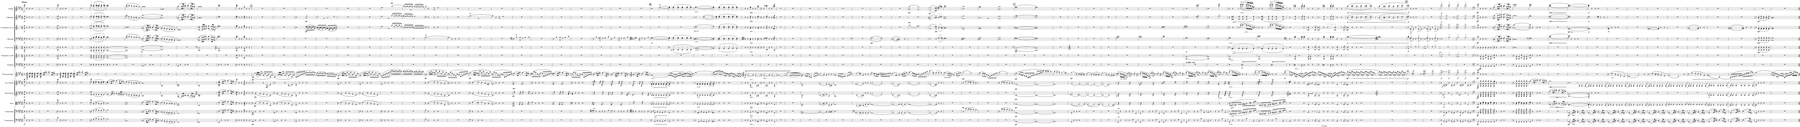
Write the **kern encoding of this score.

**kern	**text	**dynam	**kern	**dynam	**kern	**dynam	**kern	**dynam	**kern	**dynam	**kern	**dynam	**kern	**dynam	**kern	**dynam	**kern	**dynam	**kern	**dynam	**kern	**dynam	**kern	**dynam	**kern	**dynam
*part13	*part13	*part13	*part12	*part12	*part11	*part11	*part10	*part10	*part9	*part9	*part8	*part8	*part7	*part7	*part6	*part6	*part5	*part5	*part4	*part4	*part3	*part3	*part2	*part2	*part1	*part1
*staff13	*staff13	*staff13	*staff12	*staff12	*staff11	*staff11	*staff10	*staff10	*staff9	*staff9	*staff8	*staff8	*staff7	*staff7	*staff6	*staff6	*staff5	*staff5	*staff4	*staff4	*staff3	*staff3	*staff2	*staff2	*staff1	*staff1
*I"Contrebasses	*	*	*I"Violoncelles	*	*I"Altos	*	*I"2mesViolons	*	*I"1ers Violons	*	*I"Violon principal.	*	*I"Timbales	*	*I"Trompettes en Mi	*	*I"2 Cors en La	*	*I"2 Bassons	*	*I"2 Clarinettes en La	*	*I"2 Hautbois	*	*I"2 Flûtes	*
*I'Cbs.	*	*	*I'Vlcs	*	*I'Alt.	*	*	*	*I'1eV.	*	*I'Vio.P	*	*I'Timb.	*	*I'Tromp. Mi	*	*I'Cor La	*	*I'Bsn.	*	*I'Clar. La	*	*I'Htbs.	*	*I'Fl.	*
*clefF4	*	*	*clefF4	*	*clefC3	*	*clefG1	*	*clefG2	*	*clefG2	*	*clefF4	*	*clefG2	*	*clefG2	*	*clefF4	*	*clefG2	*	*clefG2	*	*clefG2	*
*Trd7c12	*	*	*	*	*	*	*	*	*	*	*	*	*	*	*Trd-2c-4	*	*Trd2c3	*	*	*	*Trd2c3	*	*	*	*	*
*k[f#c#g#]	*	*	*k[f#c#g#]	*	*k[f#c#g#]	*	*k[f#c#g#]	*	*k[f#c#g#]	*	*k[f#c#g#]	*	*k[f#c#g#]	*	*k[b-]	*	*k[]	*	*k[f#c#g#]	*	*k[]	*	*k[f#c#g#]	*	*k[f#c#g#]	*
*M6/4	*	*	*M6/4	*	*M6/4	*	*M6/4	*	*M6/4	*	*M6/4	*	*M6/4	*	*M6/4	*	*M6/4	*	*M6/4	*	*M6/4	*	*M6/4	*	*M6/4	*
=1	=1	=1	=1	=1	=1	=1	=1	=1	=1	=1	=1	=1	=1	=1	=1	=1	=1	=1	=1	=1	=1	=1	=1	=1	=1	=1
*	*	*	*	*	*	*	*	*	*	*	*	*	*	*	*	*	*	*	*^	*	*^	*	*^	*	*^	*
!	!	!	!	!	!	!	!	!	!	!	!	!	!	!	!	!	!	!	!	!	!	!	!	!	!	!	!	!LO:TX:a:B:t=Allegro.	!	!
!	!	!LO:DY:b	!	!LO:DY:b	!	!LO:DY:b	!	!LO:DY:b	!	!LO:DY:b	!	!	!	!LO:DY:b	!	!LO:DY:b	!	!LO:DY:b	!	!	!LO:DY:b	!	!	!LO:DY:b	!	!	!LO:DY:b	!	!	!LO:DY:b
4e\	.	f	4E\	f	4e\ 4ee\	f	4g#/ 4gg#/	f	4ee\ 4eee\	f	4r	.	4E\	f	4A/ 4a/	f	4B/ 4b/	f	4E/	4E\	f	4g\	4gg\	f	4e/	4ee/	f	4eee/	4eee\	f
!	!	!	!	!	!	!	!	!	!	!	!	!LO:DY:b	!	!	!	!	!	!	!	!	!	!	!	!	!	!	!	!	!	!
4r	.	.	4r	.	4r	.	4r	.	4r	.	4G#/ 4e/ 4b/ 4ee/	f	4r	.	4r	.	4r	.	4r	1ryy	.	4r	1ryy	.	4r	1ryy	.	4r	1ryy	.
4r	.	.	4r	.	4r	.	4r	.	4r	.	4B/ 4e/ 4dd/ 4ee/	.	4r	.	4r	.	4r	.	4r	.	.	4r	.	.	4r	.	.	4r	.	.
2.r	.	.	2.r	.	2.r	.	2.r	.	2.r	.	4A/ 4e/ 4cc#/ 4ee/	.	2.r	.	2.r	.	2.r	.	2.r	.	.	2.r	.	.	2.r	.	.	2.r	.	.
.	.	.	.	.	.	.	.	.	.	.	4G#/ 4e/ 4b/ 4ee/	.	.	.	.	.	.	.	.	.	.	.	.	.	.	.	.	.	.	.
.	.	.	.	.	.	.	.	.	.	.	4B/ 4e/ 4dd/ 4ee/	.	.	.	.	.	.	.	.	4ryy	.	.	4ryy	.	.	4ryy	.	.	4ryy	.
*	*	*	*	*	*	*	*	*	*	*	*	*	*	*	*	*	*	*	*v	*v	*	*	*	*	*v	*v	*	*v	*v	*
*	*	*	*	*	*	*	*	*	*	*	*	*	*	*	*	*	*	*	*	*	*v	*v	*	*	*	*	*
=2	=2	=2	=2	=2	=2	=2	=2	=2	=2	=2	=2	=2	=2	=2	=2	=2	=2	=2	=2	=2	=2	=2	=2	=2	=2	=2
1.r	.	.	1.r	.	1.r	.	1.r	.	1.r	.	4.A/^^ 4.e/^^ 4.cc#/^^ 4.ee/^^	.	1.r	.	1.r	.	1.r	.	1.r	.	1.r	.	1.r	.	1.r	.
.	.	.	.	.	.	.	.	.	.	.	(16ff#\LL	.	.	.	.	.	.	.	.	.	.	.	.	.	.	.
.	.	.	.	.	.	.	.	.	.	.	16gg#\JJ	.	.	.	.	.	.	.	.	.	.	.	.	.	.	.
.	.	.	.	.	.	.	.	.	.	.	4aa`\)	.	.	.	.	.	.	.	.	.	.	.	.	.	.	.
.	.	.	.	.	.	.	.	.	.	.	4.aa^^\	.	.	.	.	.	.	.	.	.	.	.	.	.	.	.
.	.	.	.	.	.	.	.	.	.	.	(16gg#\LL	.	.	.	.	.	.	.	.	.	.	.	.	.	.	.
.	.	.	.	.	.	.	.	.	.	.	16ff#\JJ	.	.	.	.	.	.	.	.	.	.	.	.	.	.	.
.	.	.	.	.	.	.	.	.	.	.	4ee`\)	.	.	.	.	.	.	.	.	.	.	.	.	.	.	.
=3	=3	=3	=3	=3	=3	=3	=3	=3	=3	=3	=3	=3	=3	=3	=3	=3	=3	=3	=3	=3	=3	=3	=3	=3	=3	=3
*	*	*	*	*	*	*	*	*	*	*	*	*	*	*	*	*	*	*	*^	*	*	*	*	*	*^	*
4e\	.	.	4E\	.	4e\ 4ee\	.	4g#/ 4gg#/	.	4ee\ 4eee\	.	4r	.	4E\	.	4A/ 4a/	.	4B/ 4b/	.	4E/	4E\	.	4g\ 4gg\	.	4e/ 4ee/	.	4eee/	4eee\	.
4r	.	.	4r	.	4r	.	4r	.	4r	.	4G#/ 4e/ 4b/ 4ee/	.	4r	.	4r	.	4r	.	4r	1ryy	.	4r	.	4r	.	4r	1ryy	.
4r	.	.	4r	.	4r	.	4r	.	4r	.	4B/ 4e/ 4dd/ 4ee/	.	4r	.	4r	.	4r	.	4r	.	.	4r	.	4r	.	4r	.	.
2.r	.	.	2.r	.	2.r	.	2.r	.	2.r	.	4A/ 4e/ 4cc#/ 4ee/	.	2.r	.	2.r	.	2.r	.	2.r	.	.	2.r	.	2.r	.	2.r	.	.
.	.	.	.	.	.	.	.	.	.	.	4G#/ 4e/ 4b/ 4ee/	.	.	.	.	.	.	.	.	.	.	.	.	.	.	.	.	.
.	.	.	.	.	.	.	.	.	.	.	4B/ 4e/ 4dd/ 4ee/	.	.	.	.	.	.	.	.	4ryy	.	.	.	.	.	.	4ryy	.
*	*	*	*	*	*	*	*	*	*	*	*	*	*	*	*	*	*	*	*v	*v	*	*	*	*	*	*v	*v	*
=4	=4	=4	=4	=4	=4	=4	=4	=4	=4	=4	=4	=4	=4	=4	=4	=4	=4	=4	=4	=4	=4	=4	=4	=4	=4	=4
1.r	.	.	1.r	.	1.r	.	1.r	.	1.r	.	4.A/^^ 4.e/^^ 4.cc#/^^ 4.ee/^^	.	1.r	.	1.r	.	1.r	.	1.r	.	1.r	.	1.r	.	1.r	.
.	.	.	.	.	.	.	.	.	.	.	(16ff#\LL	.	.	.	.	.	.	.	.	.	.	.	.	.	.	.
.	.	.	.	.	.	.	.	.	.	.	16gg#\JJ	.	.	.	.	.	.	.	.	.	.	.	.	.	.	.
.	.	.	.	.	.	.	.	.	.	.	4aa`\)	.	.	.	.	.	.	.	.	.	.	.	.	.	.	.
.	.	.	.	.	.	.	.	.	.	.	4.aa^^\	.	.	.	.	.	.	.	.	.	.	.	.	.	.	.
.	.	.	.	.	.	.	.	.	.	.	(16gg#\LL	.	.	.	.	.	.	.	.	.	.	.	.	.	.	.
.	.	.	.	.	.	.	.	.	.	.	16ff#\JJ	.	.	.	.	.	.	.	.	.	.	.	.	.	.	.
.	.	.	.	.	.	.	.	.	.	.	4ee`\)	.	.	.	.	.	.	.	.	.	.	.	.	.	.	.
=5	=5	=5	=5	=5	=5	=5	=5	=5	=5	=5	=5	=5	=5	=5	=5	=5	=5	=5	=5	=5	=5	=5	=5	=5	=5	=5
*	*	*	*	*	*	*	*	*	*	*	*	*	*	*	*	*	*	*	*^	*	*^	*	*^	*	*^	*
4E`\	.	.	4E`\	.	4e\` 4ee\`	.	4g#/` 4gg#/`	.	4ee\` 4eee\`	.	1.r	.	4E\	.	4c/` 4a/`	.	4G/` 4b/`	.	4E`/	4E`\	.	4gg`/	4g`\	.	4ee`/	4ee`\	.	4eee`/	4eee`\	.
(4G#'\	.	.	(4G#'\	.	(4B'\	.	(4g#'/	.	(4b\' 4ee\'	.	.	.	4E\	.	(4c/' 4a/'	.	(4G/' 4b/'	.	(4B'/	(4G#'\	.	((4gg'/	((4dd'\	.	((4ee'/	((4b'\	.	((4eee'/	((4bb'\	.
4B'\	.	.	4B'\	.	4d'\	.	4g#'/	.	4dd\' 4ee\'	.	.	.	4E\	.	4c/' 4a/'	.	4G/' 4b/'	.	4d'/	4B'\	.	4gg'/	4ff'\	.	4ee'/	4dd'\	.	4eee'/	4ddd'\	.
4A'\	.	.	4A'\	.	4c#'\	.	4g#'/	.	4cc#\' 4ee\'	.	.	.	4E\	.	4c/' 4a/'	.	4G/' 4b/'	.	4c#'/	4A'\	.	4gg'/	4ee'\	.	4ee'/	4cc#'\	.	4eee'/	4ccc#'\	.
4G#'\	.	.	4G#'\	.	4B'\	.	4g#'/	.	4b\' 4ee\'	.	.	.	4E\	.	4c/' 4a/'	.	4G/' 4b/'	.	4B'/	4G#'\	.	4gg'/	4dd'\	.	4ee'/	4b'\	.	4eee'/	4bb'\	.
4B'\)	.	.	4B'\)	.	4d'\)	.	4g#/)	.	4dd\' 4ee\')	.	.	.	4E\	.	4c/' 4a/')	.	4G/' 4b/')	.	4d'/)	4B'\)	.	4gg'/))	4ff'\))	.	4ee'/))	4dd'\))	.	4eee'/))	4ddd'\))	.
*	*	*	*	*	*	*	*	*	*	*	*	*	*	*	*	*	*	*	*v	*v	*	*	*	*	*v	*v	*	*	*	*
*	*	*	*	*	*	*	*	*	*	*	*	*	*	*	*	*	*	*	*	*	*v	*v	*	*	*	*	*	*
=6	=6	=6	=6	=6	=6	=6	=6	=6	=6	=6	=6	=6	=6	=6	=6	=6	=6	=6	=6	=6	=6	=6	=6	=6	=6	=6	=6
1.A	.	.	1.A	.	1.c#	.	(4.g#/	.	((4.cc#\ 4.ee\	.	1.r	.	4E\	.	[1.c [1.a	.	[1.G [1.b	.	1.A 1.c#	.	1.ee 1.gg	.	1.cc# 1.ee	.	1.ccc#	1.eee	.
.	.	.	.	.	.	.	.	.	.	.	.	.	4r	.	.	.	.	.	.	.	.	.	.	.	.	.	.
.	.	.	.	.	.	.	16a/LL	.	16ff#\LL	.	.	.	.	.	.	.	.	.	.	.	.	.	.	.	.	.	.
.	.	.	.	.	.	.	16b/JJ)	.	16gg#\JJ	.	.	.	.	.	.	.	.	.	.	.	.	.	.	.	.	.	.
.	.	.	.	.	.	.	4cc#`/	.	4aa`\))	.	.	.	4r	.	.	.	.	.	.	.	.	.	.	.	.	.	.
.	.	.	.	.	.	.	(4.cc#/	.	((4.aa\	.	.	.	2.r	.	.	.	.	.	.	.	.	.	.	.	.	.	.
.	.	.	.	.	.	.	16b#X/LL	.	16gg#\LL	.	.	.	.	.	.	.	.	.	.	.	.	.	.	.	.	.	.
.	.	.	.	.	.	.	16a#X/JJ	.	16ff#\JJ	.	.	.	.	.	.	.	.	.	.	.	.	.	.	.	.	.	.
.	.	.	.	.	.	.	4g#`/)	.	4ee`\))	.	.	.	.	.	.	.	.	.	.	.	.	.	.	.	.	.	.
=7	=7	=7	=7	=7	=7	=7	=7	=7	=7	=7	=7	=7	=7	=7	=7	=7	=7	=7	=7	=7	=7	=7	=7	=7	=7	=7	=7
*	*	*	*	*	*	*	*	*	*	*	*	*	*	*	*	*	*	*	*^	*	*	*	*^	*	*	*	*
1.C#	.	.	1.C#	.	1.A 1.e	.	(4g#/	.	((4ee\	.	1.r	.	1.r	.	1.c] 1.a]	.	1.G] 1.b]	.	((4e/	1.A	.	1.cc 1.cc	.	1.aa	4ee\	.	(4eee/	1.aa	.
.	.	.	.	.	.	.	4f#/	.	4dd\	.	.	.	.	.	.	.	.	.	4d/	.	.	.	.	.	(4dd\	.	4ddd/	.	.
.	.	.	.	.	.	.	4e/	.	4cc#\	.	.	.	.	.	.	.	.	.	4c#/	.	.	.	.	.	4cc#\	.	4ccc#/	.	.
.	.	.	.	.	.	.	4d/	.	4b\	.	.	.	.	.	.	.	.	.	4B/	.	.	.	.	.	4b\	.	4bb/	.	.
.	.	.	.	.	.	.	4d-X/	.	4b-X\	.	.	.	.	.	.	.	.	.	4B-X/	.	.	.	.	.	4b-X\	.	4bb-X/	.	.
.	.	.	.	.	.	.	4c#/)	.	4a/))	.	.	.	.	.	.	.	.	.	4A/))	.	.	.	.	.	4a\)	.	4aa/)	.	.
=8	=8	=8	=8	=8	=8	=8	=8	=8	=8	=8	=8	=8	=8	=8	=8	=8	=8	=8	=8	=8	=8	=8	=8	=8	=8	=8	=8	=8	=8
*	*	*	*	*	*	*	*	*	*	*	*	*	*	*	*	*	*	*	*	*	*	*^	*	*	*	*	*	*	*
!	!	!	!	!	!	!	!	!	!	!	!	!	!	!	!	!	!	!LO:DY:b	!	!	!	!	!	!	!	!	!	!	!	!
*	*	*	*	*	*	*	*	*	*	*	*	*	*	*	*	*	*	*	*	*	*	*	*	*	*v	*v	*	*	*	*
(4.C#/	.	.	(4.C#/	.	(4.e\	.	1.c#	.	1.a	.	1.r	.	4AA/	.	1.r	.	[1.c [1.ee	fz	(4.E/	((4.E\	.	(4.g/	((4.g\	.	[1.a [1.aa	.	1.aa	1.aa	.
.	.	.	.	.	.	.	.	.	.	.	.	.	4r	.	.	.	.	.	.	.	.	.	.	.	.	.	.	.	.
16D\LL	.	.	16D\LL	.	16f#\LL	.	.	.	.	.	.	.	.	.	.	.	.	.	16F#/LL	16F#\LL	.	16a/LL	16a\LL	.	.	.	.	.	.
16E\JJ	.	.	16E\JJ	.	16gn\JJ	.	.	.	.	.	.	.	.	.	.	.	.	.	16Gn/JJ	16G\JJ	.	16b-X/JJ	16b-\JJ	.	.	.	.	.	.
4F#`\)	.	.	4F#`\)	.	4a`\)	.	.	.	.	.	.	.	4r	.	.	.	.	.	4A`/)	4A`\))	.	4cc`/)	4cc`\))	.	.	.	.	.	.
(4.F#\	.	.	(4.F#\	.	(4.a\	.	.	.	.	.	.	.	2.r	.	.	.	.	.	((4.A/	(4.A\	.	((4.cc/	(4.cc\	.	.	.	.	.	.
16E\LL	.	.	16E\LL	.	16g\LL	.	.	.	.	.	.	.	.	.	.	.	.	.	16G/LL	16G\LL	.	16b-/LL	16b-\LL	.	.	.	.	.	.
16D\JJ	.	.	16D\JJ)	.	16f#\JJ	.	.	.	.	.	.	.	.	.	.	.	.	.	16F#/JJ	16F#\JJ	.	16a/JJ	16a\JJ	.	.	.	.	.	.
4C#`/)	.	.	4C#`/	.	4e`\)	.	.	.	.	.	.	.	.	.	.	.	.	.	4E`/))	4E`\)	.	4g`/))	4g`\)	.	.	.	.	.	.
*	*	*	*	*	*	*	*	*	*	*	*	*	*	*	*	*	*	*	*	*	*	*	*	*	*	*	*v	*v	*
=9	=9	=9	=9	=9	=9	=9	=9	=9	=9	=9	=9	=9	=9	=9	=9	=9	=9	=9	=9	=9	=9	=9	=9	=9	=9	=9	=9	=9
4C#/	.	.	(4C#/	.	(4e\	.	1.c#	.	1.A	.	1.r	.	1.r	.	1.r	.	1.c] 1.ee]	.	(4E/	(4E\	.	(4g/	(4g\	.	1.a] 1.aa]	.	1.a 1.a	.
(4BB/	.	.	4BB/	.	4d\	.	.	.	.	.	.	.	.	.	.	.	.	.	4D/	4D\	.	4f/	4f\	.	.	.	.	.
4AA/	.	.	4AA/	.	4c#\	.	.	.	.	.	.	.	.	.	.	.	.	.	4C#/	4C#\	.	4e/	4e\	.	.	.	.	.
4GG#/	.	.	4GG#X/	.	4B/	.	.	.	.	.	.	.	.	.	.	.	.	.	4BB/	4BB\	.	4d/	4d\	.	.	.	.	.
4GGn/	.	.	4GGn/	.	4B-X/)	.	.	.	.	.	.	.	.	.	.	.	.	.	4BB-X/	4BB-\	.	4d-X/	4d-\	.	.	.	.	.
4FF#/)	.	.	4FF#/)	.	4A/	.	.	.	.	.	.	.	.	.	.	.	.	.	4AA/)	4AA\)	.	4c/)	4c\)	.	.	.	.	.
=10	=10	=10	=10	=10	=10	=10	=10	=10	=10	=10	=10	=10	=10	=10	=10	=10	=10	=10	=10	=10	=10	=10	=10	=10	=10	=10	=10	=10
*	*	*	*	*	*	*	*	*	*	*	*	*	*	*	*	*	*	*	*	*	*	*	*	*	*^	*	*^	*
1.FF#	.	.	1.FF#	.	1.D 1.A	.	(4.A/	.	1.A 1.d	.	1.r	.	4AA/	.	1.r	.	1.r	.	1.AA	1.AA	.	1.c	1.c	.	(4.a/	((4.a\	.	(4.aa/	((4.aa\	.
.	.	.	.	.	.	.	.	.	.	.	.	.	4r	.	.	.	.	.	.	.	.	.	.	.	.	.	.	.	.	.
.	.	.	.	.	.	.	16B/LL	.	.	.	.	.	.	.	.	.	.	.	.	.	.	.	.	.	16b/LL	16b\LL	.	16bb/LL	16bb\LL	.
.	.	.	.	.	.	.	16c#/JJ)	.	.	.	.	.	.	.	.	.	.	.	.	.	.	.	.	.	16cc#/JJ	16cc#\JJ	.	16ccc#/JJ	16ccc#\JJ	.
.	.	.	.	.	.	.	4d/	.	.	.	.	.	4r	.	.	.	.	.	.	.	.	.	.	.	4dd`/)	4dd`\))	.	4ddd`/)	4ddd`\))	.
.	.	.	.	.	.	.	(4.d/	.	.	.	.	.	2.r	.	.	.	.	.	.	.	.	.	.	.	((4.dd/	(4.dd\	.	((4.ddd/	(4.ddd\	.
.	.	.	.	.	.	.	16c#/LL	.	.	.	.	.	.	.	.	.	.	.	.	.	.	.	.	.	16cc#/LL	16cc#\LL	.	16ccc#/LL	16ccc#\LL	.
.	.	.	.	.	.	.	16B/JJ	.	.	.	.	.	.	.	.	.	.	.	.	.	.	.	.	.	16b/JJ	16b\JJ	.	16bb/JJ	16bb\JJ	.
.	.	.	.	.	.	.	4A/)	.	.	.	.	.	.	.	.	.	.	.	.	.	.	.	.	.	4a`/))	4a`\)	.	4aa`/))	4aa`\)	.
*	*	*	*	*	*	*	*	*	*	*	*	*	*	*	*	*	*	*	*v	*v	*	*	*	*	*v	*v	*	*	*	*
*	*	*	*	*	*	*	*	*	*	*	*	*	*	*	*	*	*	*	*	*	*v	*v	*	*	*	*	*	*
=11	=11	=11	=11	=11	=11	=11	=11	=11	=11	=11	=11	=11	=11	=11	=11	=11	=11	=11	=11	=11	=11	=11	=11	=11	=11	=11	=11
*	*	*	*	*	*	*	*clefG2	*	*	*	*	*	*	*	*	*	*clefF4	*	*	*	*	*	*	*	*	*	*
*	*	*	*	*	*	*	*	*	*	*	*	*	*	*	*	*	*^	*	*	*	*	*	*	*	*	*	*
1.FFn	.	.	1.FFn	.	1.D	.	1.A 1.d	.	1.A	.	1.r	.	1.r	.	1.r	.	1.C	1.CC	.	((4.AA\ 4.A\	.	(4.c/ 4.cc/	.	1.a 1.a	.	1.aa	1.aa	.
.	.	.	.	.	.	.	.	.	.	.	.	.	.	.	.	.	.	.	.	16BB\ 16B\LL	.	16d/ 16dd/LL	.	.	.	.	.	.
.	.	.	.	.	.	.	.	.	.	.	.	.	.	.	.	.	.	.	.	16Cn\ 16cn\JJ	.	16e-X/ 16ee-X/JJ)	.	.	.	.	.	.
.	.	.	.	.	.	.	.	.	.	.	.	.	.	.	.	.	.	.	.	4D\` 4d\`))	.	4f/` 4ff/`	.	.	.	.	.	.
.	.	.	.	.	.	.	.	.	.	.	.	.	.	.	.	.	.	.	.	(4.D\ 4.d\	.	(4.f/ 4.ff/	.	.	.	.	.	.
.	.	.	.	.	.	.	.	.	.	.	.	.	.	.	.	.	.	.	.	16C\ 16c\LL	.	16e-/ 16ee-/LL	.	.	.	.	.	.
.	.	.	.	.	.	.	.	.	.	.	.	.	.	.	.	.	.	.	.	16BB\ 16B\JJ	.	16d/ 16dd/JJ	.	.	.	.	.	.
.	.	.	.	.	.	.	.	.	.	.	.	.	.	.	.	.	.	.	.	4AA\` 4A\`)	.	4c/` 4cc/`)	.	.	.	.	.	.
*	*	*	*	*	*	*	*	*	*	*	*	*	*	*	*	*	*v	*v	*	*	*	*	*	*	*	*v	*v	*
=12	=12	=12	=12	=12	=12	=12	=12	=12	=12	=12	=12	=12	=12	=12	=12	=12	=12	=12	=12	=12	=12	=12	=12	=12	=12	=12
*	*	*	*	*	*	*	*	*	*	*	*	*	*	*	*	*	*clefG2	*	*	*	*	*	*	*	*	*
4EE/	.	.	(4.E\	.	(4.e\	.	(4.A/ 4.e/ 4.cc#/ 4.ee/	.	(4.A/ 4.e/ 4.cc#/ 4.ee/	.	1.r	.	4E\	.	1.r	.	1.G 1.g	.	1.c#X 1.e	.	1.een 1.gg	.	1.cc# 1.ee	.	1.ccc# 1.eee	.
4r	.	.	.	.	.	.	.	.	.	.	.	.	4r	.	.	.	.	.	.	.	.	.	.	.	.	.
.	.	.	16F#\LL	.	16f#\LL	.	16ff#\LL	.	16ff#\LL	.	.	.	.	.	.	.	.	.	.	.	.	.	.	.	.	.
.	.	.	16G#\JJ	.	16g#\JJ	.	16gg#\JJ	.	16gg#\JJ	.	.	.	.	.	.	.	.	.	.	.	.	.	.	.	.	.
4r	.	.	4A`\)	.	4a`\)	.	4aa`\)	.	4aa`\)	.	.	.	4r	.	.	.	.	.	.	.	.	.	.	.	.	.
2.r	.	.	(4.A\	.	(4.a\	.	(4.aa\	.	(4.aa\	.	.	.	2.r	.	.	.	.	.	.	.	.	.	.	.	.	.
.	.	.	16G#\LL	.	16g#\LL	.	16gg#\LL	.	16gg#\LL	.	.	.	.	.	.	.	.	.	.	.	.	.	.	.	.	.
.	.	.	16F#\JJ	.	16f#\JJ	.	16ff#\JJ	.	16ff#\JJ	.	.	.	.	.	.	.	.	.	.	.	.	.	.	.	.	.
.	.	.	4E`\)	.	4e`\)	.	4ee`\)	.	4ee`>\)	.	.	.	.	.	.	.	.	.	.	.	.	.	.	.	.	.
!!LO:REH:place=s1:a:B:cj:fs=14:t=A:qo=5
=13	=13	=13	=13	=13	=13	=13	=13	=13	=13	=13	=13	=13	=13	=13	=13	=13	=13	=13	=13	=13	=13	=13	=13	=13	=13	=13
*	*	*	*	*	*	*	*	*	*	*	*	*	*	*	*^	*	*	*	*	*	*	*	*	*	*^	*
4E\	.	.	4E\	.	4e\	.	4e\ 4cc#\ 4ee\	.	4eee\	.	1.r	.	4E\	.	4c/ 4cc/	2.ryy	.	4G/ 4g/	.	4c#\ 4e\	.	4ee\ 4gg\	.	4cc#\ 4ee\	.	4ccc#\ 4eee\	2.ryy	.
4r	.	.	4r	.	4r	.	4r	.	4r	.	.	.	4r	.	4r	.	.	4r	.	4r	.	4r	.	4r	.	4r	.	.
4r	.	.	4r	.	4r	.	4r	.	4r	.	.	.	4r	.	4r	.	.	4r	.	4r	.	4r	.	4r	.	4r	.	.
4E\	.	.	4E\ 4B\	.	4E/ 4B/ 4d/	.	4e\ 4b\ 4gg#\	.	4e\ 4b\ 4gg#\	.	.	.	4E\	.	4c/	4c\	.	4G/ 4g/	.	4B\ 4e\	.	4dd\ 4gg\	.	4b\ 4ee\	.	4gg#/	4gg#\	.
4r	.	.	4r	.	4r	.	4r	.	4r	.	.	.	4r	.	4r	2ryy	.	4r	.	4r	.	4r	.	4r	.	4r	2ryy	.
4r	.	.	4r	.	4r	.	4r	.	4r	.	.	.	4r	.	4r	.	.	4r	.	4r	.	4r	.	4r	.	4r	.	.
*	*	*	*	*	*	*	*	*	*	*	*	*	*	*	*v	*v	*	*	*	*	*	*	*	*	*	*v	*v	*
=14	=14	=14	=14	=14	=14	=14	=14	=14	=14	=14	=14	=14	=14	=14	=14	=14	=14	=14	=14	=14	=14	=14	=14	=14	=14	=14
!	!	!	!	!	!	!	!	!	!	!	!LO:TX:b:i:t=grazioso	!	!	!	!	!	!	!	!	!	!	!	!	!	!	!
!	!	!LO:DY:b	!	!LO:DY:b	!	!	!	!	!	!	!	!LO:DY:b	!	!	!	!	!	!	!	!	!	!	!	!	!	!
4AA/	.	pp	4AA/	pp	4r	.	4r	.	2.r	.	(4.A/	fp	1.r	.	1.r	.	1.r	.	1.r	.	1.r	.	1.r	.	1.r	.
!	!	!	!	!	!	!LO:DY:b	!	!LO:DY:b	!	!	!	!	!	!	!	!	!	!	!	!	!	!	!	!	!	!
4r	.	.	4r	.	(4c#\	pp	(4a/	pp	.	.	.	.	.	.	.	.	.	.	.	.	.	.	.	.	.	.
.	.	.	.	.	.	.	.	.	.	.	24a/LL	.	.	.	.	.	.	.	.	.	.	.	.	.	.	.
.	.	.	.	.	.	.	.	.	.	.	24b/	.	.	.	.	.	.	.	.	.	.	.	.	.	.	.
.	.	.	.	.	.	.	.	.	.	.	24a/JJ	.	.	.	.	.	.	.	.	.	.	.	.	.	.	.
4r	.	.	4r	.	4e\	.	4g#/	.	.	.	8g#/L	.	.	.	.	.	.	.	.	.	.	.	.	.	.	.
.	.	.	.	.	.	.	.	.	.	.	8ee/J	.	.	.	.	.	.	.	.	.	.	.	.	.	.	.
2.r	.	.	2.r	.	4d\	.	4f#/	.	4r	.	8f#/L	.	.	.	.	.	.	.	.	.	.	.	.	.	.	.
.	.	.	.	.	.	.	.	.	.	.	8dd/	.	.	.	.	.	.	.	.	.	.	.	.	.	.	.
!	!	!	!	!	!	!	!	!	!	!LO:DY:b	!	!	!	!	!	!	!	!	!	!	!	!	!	!	!	!
.	.	.	.	.	4B/	.	4d/	.	(4B/	pp	8e/	.	.	.	.	.	.	.	.	.	.	.	.	.	.	.
.	.	.	.	.	.	.	.	.	.	.	8b/	.	.	.	.	.	.	.	.	.	.	.	.	.	.	.
.	.	.	.	.	4D/)	.	4B/)	.	4d/)	.	8B/	.	.	.	.	.	.	.	.	.	.	.	.	.	.	.
.	.	.	.	.	.	.	.	.	.	.	8g#/J)	.	.	.	.	.	.	.	.	.	.	.	.	.	.	.
=15	=15	=15	=15	=15	=15	=15	=15	=15	=15	=15	=15	=15	=15	=15	=15	=15	=15	=15	=15	=15	=15	=15	=15	=15	=15	=15
4AA/	.	.	4AA/	.	4r	.	4r	.	2.r	.	(4.A/	.	1.r	.	1.r	.	1.r	.	1.r	.	1.r	.	1.r	.	1.r	.
4r	.	.	4r	.	(4c#\	.	(4a/	.	.	.	.	.	.	.	.	.	.	.	.	.	.	.	.	.	.	.
.	.	.	.	.	.	.	.	.	.	.	24a/LL	.	.	.	.	.	.	.	.	.	.	.	.	.	.	.
.	.	.	.	.	.	.	.	.	.	.	24b/	.	.	.	.	.	.	.	.	.	.	.	.	.	.	.
.	.	.	.	.	.	.	.	.	.	.	24a/JJ	.	.	.	.	.	.	.	.	.	.	.	.	.	.	.
4r	.	.	4r	.	4e\	.	4g#/	.	.	.	8g#/L	.	.	.	.	.	.	.	.	.	.	.	.	.	.	.
.	.	.	.	.	.	.	.	.	.	.	8ee/J	.	.	.	.	.	.	.	.	.	.	.	.	.	.	.
2.r	.	.	2.r	.	4d\	.	4f#/	.	4r	.	8f#/L	.	.	.	.	.	.	.	.	.	.	.	.	.	.	.
.	.	.	.	.	.	.	.	.	.	.	8dd/	.	.	.	.	.	.	.	.	.	.	.	.	.	.	.
.	.	.	.	.	4B/	.	4d/	.	(4B/	.	8e/	.	.	.	.	.	.	.	.	.	.	.	.	.	.	.
.	.	.	.	.	.	.	.	.	.	.	8b/	.	.	.	.	.	.	.	.	.	.	.	.	.	.	.
.	.	.	.	.	4E/)	.	4B/)	.	4d/)	.	8B/	.	.	.	.	.	.	.	.	.	.	.	.	.	.	.
.	.	.	.	.	.	.	.	.	.	.	8g#/J)	.	.	.	.	.	.	.	.	.	.	.	.	.	.	.
=16	=16	=16	=16	=16	=16	=16	=16	=16	=16	=16	=16	=16	=16	=16	=16	=16	=16	=16	=16	=16	=16	=16	=16	=16	=16	=16
*	*	*	*	*	*	*	*	*	*	*	*	*	*	*	*	*	*	*	*	*	*	*	*^	*	*	*
4AA/	.	.	4AA/	.	4E/	.	4A/	.	4c#/	.	(8A/L	.	1.r	.	1.r	.	1.r	.	1.r	.	2.r	.	2.r	2.ryy	.	1.r	.
.	.	.	.	.	.	.	.	.	.	.	8c#/	.	.	.	.	.	.	.	.	.	.	.	.	.	.	.	.
4r	.	.	4r	.	4r	.	4r	.	4r	.	8e/	.	.	.	.	.	.	.	.	.	.	.	.	.	.	.	.
.	.	.	.	.	.	.	.	.	.	.	8a/	.	.	.	.	.	.	.	.	.	.	.	.	.	.	.	.
4r	.	.	4r	.	4r	.	4r	.	4r	.	8cc#/	.	.	.	.	.	.	.	.	.	.	.	.	.	.	.	.
.	.	.	.	.	.	.	.	.	.	.	8ee/J	.	.	.	.	.	.	.	.	.	.	.	.	.	.	.	.
!	!	!	!	!	!	!	!	!	!	!	!	!	!	!	!	!	!	!	!	!	!	!LO:DY:b	!	!	!LO:DY:b	!	!
2.r	.	.	2.r	.	2.r	.	2.r	.	2.r	.	8aa\L	.	.	.	.	.	.	.	.	.	(8cc\ 8ee\L	pp	2.ee/	2r	pp	.	.
.	.	.	.	.	.	.	.	.	.	.	8gg#\	.	.	.	.	.	.	.	.	.	8g\ 8dd\	.	.	.	.	.	.
.	.	.	.	.	.	.	.	.	.	.	8aa\	.	.	.	.	.	.	.	.	.	8cc\ 8ee\	.	.	.	.	.	.
.	.	.	.	.	.	.	.	.	.	.	8gg#\	.	.	.	.	.	.	.	.	.	8g\ 8dd\	.	.	.	.	.	.
.	.	.	.	.	.	.	.	.	.	.	8aa\	.	.	.	.	.	.	.	.	.	8cc\ 8ee\	.	.	4ryy	.	.	.
.	.	.	.	.	.	.	.	.	.	.	8gg#\J)	.	.	.	.	.	.	.	.	.	8g\ 8dd\J)	.	.	.	.	.	.
=17	=17	=17	=17	=17	=17	=17	=17	=17	=17	=17	=17	=17	=17	=17	=17	=17	=17	=17	=17	=17	=17	=17	=17	=17	=17	=17	=17
1.r	.	.	1.r	.	1.r	.	1.r	.	1.r	.	(8ff#\L	.	1.r	.	1.r	.	1.r	.	1.r	.	(8a/ 8cc/L	.	2.cc#/	2ryy	.	1.r	.
.	.	.	.	.	.	.	.	.	.	.	8ee\	.	.	.	.	.	.	.	.	.	8e/ 8b/	.	.	.	.	.	.
.	.	.	.	.	.	.	.	.	.	.	8ff#\	.	.	.	.	.	.	.	.	.	8a/ 8cc/	.	.	.	.	.	.
.	.	.	.	.	.	.	.	.	.	.	8ee\	.	.	.	.	.	.	.	.	.	8e/ 8b/	.	.	.	.	.	.
.	.	.	.	.	.	.	.	.	.	.	8ff#\	.	.	.	.	.	.	.	.	.	8a/ 8cc/	.	.	1r	.	.	.
.	.	.	.	.	.	.	.	.	.	.	8ee\J)	.	.	.	.	.	.	.	.	.	8e/ 8b/J)	.	.	.	.	.	.
.	.	.	.	.	.	.	.	.	.	.	(8dd\L	.	.	.	.	.	.	.	.	.	((8f/ 8a/L	.	2a/	.	.	.	.
.	.	.	.	.	.	.	.	.	.	.	8cc#\	.	.	.	.	.	.	.	.	.	8c/ 8g/	.	.	.	.	.	.
.	.	.	.	.	.	.	.	.	.	.	8dd\	.	.	.	.	.	.	.	.	.	8f/ 8a/	.	.	.	.	.	.
.	.	.	.	.	.	.	.	.	.	.	8cc#\	.	.	.	.	.	.	.	.	.	8c/ 8g/	.	.	.	.	.	.
.	.	.	.	.	.	.	.	.	.	.	8b\)	.	.	.	.	.	.	.	.	.	8f/ 8b/	.	4r	.	.	.	.
.	.	.	.	.	.	.	.	.	.	.	8a\J	.	.	.	.	.	.	.	.	.	8e/ 8cc/J))	.	.	.	.	.	.
*	*	*	*	*	*	*	*	*	*	*	*	*	*	*	*	*	*	*	*	*	*	*	*v	*v	*	*	*
=18	=18	=18	=18	=18	=18	=18	=18	=18	=18	=18	=18	=18	=18	=18	=18	=18	=18	=18	=18	=18	=18	=18	=18	=18	=18	=18
!	!	!	!	!	!	!	!	!	!	!	!	!LO:DY:b	!	!	!	!	!	!	!	!	!	!	!	!	!	!
4E\	.	.	4E\	.	4r	.	4r	.	4e/	.	(4.e/	fp	1.r	.	1.r	.	1.r	.	1.r	.	1.r	.	1.r	.	1.r	.
4r	.	.	4r	.	(4e\	.	(4g#/	.	4r	.	.	.	.	.	.	.	.	.	.	.	.	.	.	.	.	.
*	*	*	*	*	*	*	*	*	*	*	*Xbrackettup	*	*	*	*	*	*	*	*	*	*	*	*	*	*	*
.	.	.	.	.	.	.	.	.	.	.	24ee\LL	.	.	.	.	.	.	.	.	.	.	.	.	.	.	.
.	.	.	.	.	.	.	.	.	.	.	24ff#\	.	.	.	.	.	.	.	.	.	.	.	.	.	.	.
.	.	.	.	.	.	.	.	.	.	.	24ee\JJ	.	.	.	.	.	.	.	.	.	.	.	.	.	.	.
4r	.	.	4r	.	4d\	.	4b/	.	4r	.	8dd\L	.	.	.	.	.	.	.	.	.	.	.	.	.	.	.
.	.	.	.	.	.	.	.	.	.	.	8aa\J	.	.	.	.	.	.	.	.	.	.	.	.	.	.	.
2.r	.	.	2.r	.	4c#\	.	4a/	.	2.r	.	8cc#\L	.	.	.	.	.	.	.	.	.	.	.	.	.	.	.
.	.	.	.	.	.	.	.	.	.	.	8aa\	.	.	.	.	.	.	.	.	.	.	.	.	.	.	.
.	.	.	.	.	4A/	.	4f#/	.	.	.	8a\	.	.	.	.	.	.	.	.	.	.	.	.	.	.	.
.	.	.	.	.	.	.	.	.	.	.	8ff#\	.	.	.	.	.	.	.	.	.	.	.	.	.	.	.
.	.	.	.	.	4F#/)	.	4d/)	.	.	.	8f#\	.	.	.	.	.	.	.	.	.	.	.	.	.	.	.
.	.	.	.	.	.	.	.	.	.	.	8dd\J)	.	.	.	.	.	.	.	.	.	.	.	.	.	.	.
=19	=19	=19	=19	=19	=19	=19	=19	=19	=19	=19	=19	=19	=19	=19	=19	=19	=19	=19	=19	=19	=19	=19	=19	=19	=19	=19
4E\	.	.	4E\	.	4r	.	4r	.	4e/	.	(4.e/	.	1.r	.	1.r	.	1.r	.	1.r	.	1.r	.	1.r	.	1.r	.
4r	.	.	4r	.	((4e\	.	(4g#/	.	4r	.	.	.	.	.	.	.	.	.	.	.	.	.	.	.	.	.
.	.	.	.	.	.	.	.	.	.	.	24ee\LL	.	.	.	.	.	.	.	.	.	.	.	.	.	.	.
.	.	.	.	.	.	.	.	.	.	.	24ff#\	.	.	.	.	.	.	.	.	.	.	.	.	.	.	.
.	.	.	.	.	.	.	.	.	.	.	24ee\JJ	.	.	.	.	.	.	.	.	.	.	.	.	.	.	.
4r	.	.	4r	.	4d\	.	4b/	.	4r	.	8dd\L	.	.	.	.	.	.	.	.	.	.	.	.	.	.	.
.	.	.	.	.	.	.	.	.	.	.	8aa\J	.	.	.	.	.	.	.	.	.	.	.	.	.	.	.
2.r	.	.	2.r	.	4c#\	.	4a/	.	2.r	.	8cc#\L	.	.	.	.	.	.	.	.	.	.	.	.	.	.	.
.	.	.	.	.	.	.	.	.	.	.	8aa\	.	.	.	.	.	.	.	.	.	.	.	.	.	.	.
.	.	.	.	.	4A/	.	4f#/	.	.	.	8a\	.	.	.	.	.	.	.	.	.	.	.	.	.	.	.
.	.	.	.	.	.	.	.	.	.	.	8ff#\	.	.	.	.	.	.	.	.	.	.	.	.	.	.	.
.	.	.	.	.	4F#/))	.	4d/)	.	.	.	8f#\	.	.	.	.	.	.	.	.	.	.	.	.	.	.	.
.	.	.	.	.	.	.	.	.	.	.	8dd\J)	.	.	.	.	.	.	.	.	.	.	.	.	.	.	.
=20	=20	=20	=20	=20	=20	=20	=20	=20	=20	=20	=20	=20	=20	=20	=20	=20	=20	=20	=20	=20	=20	=20	=20	=20	=20	=20
*	*	*	*	*	*	*	*	*	*	*	*	*	*	*	*	*	*	*	*	*	*^	*	*^	*	*^	*
4E\	.	.	4E\	.	1.r	.	1.r	.	4e/	.	8e\L	.	1.r	.	1.r	.	1.r	.	1.r	.	2.r	2ryy	.	2.r	2ryy	.	1.r	2.ryy	.
.	.	.	.	.	.	.	.	.	.	.	(8g#\	.	.	.	.	.	.	.	.	.	.	.	.	.	.	.	.	.	.
4r	.	.	4r	.	.	.	.	.	4r	.	8b\	.	.	.	.	.	.	.	.	.	.	.	.	.	.	.	.	.	.
.	.	.	.	.	.	.	.	.	.	.	8ee\	.	.	.	.	.	.	.	.	.	.	.	.	.	.	.	.	.	.
4r	.	.	4r	.	.	.	.	.	4r	.	8gg#\	.	.	.	.	.	.	.	.	.	.	1r	.	.	1r	.	.	.	.
.	.	.	.	.	.	.	.	.	.	.	8bb\J	.	.	.	.	.	.	.	.	.	.	.	.	.	.	.	.	.	.
!	!	!	!	!	!	!	!	!	!	!	!	!	!	!	!	!	!	!	!	!	!	!	!	!	!	!	!	!	!LO:DY:a
2.r	.	.	2.r	.	.	.	.	.	2.r	.	8eee\L	.	.	.	.	.	.	.	.	.	(8aa/L	.	.	(8gg#/L	.	.	.	[2.bb/	pp
.	.	.	.	.	.	.	.	.	.	.	8ddd#X\	.	.	.	.	.	.	.	.	.	8dd/	.	.	8ff#/	.	.	.	.	.
.	.	.	.	.	.	.	.	.	.	.	8eee\	.	.	.	.	.	.	.	.	.	8aa/	.	.	8gg#/	.	.	.	.	.
.	.	.	.	.	.	.	.	.	.	.	8ddd#\	.	.	.	.	.	.	.	.	.	8dd/	.	.	8ff#/	.	.	.	.	.
.	.	.	.	.	.	.	.	.	.	.	8eee\	.	.	.	.	.	.	.	.	.	8aa/	.	.	8gg#/	.	.	.	.	.
.	.	.	.	.	.	.	.	.	.	.	8ddd#\J)	.	.	.	.	.	.	.	.	.	8dd/J)	.	.	8ff#/J)	.	.	.	.	.
*	*	*	*	*	*	*	*	*	*	*	*	*	*	*	*	*	*	*	*	*	*v	*v	*	*	*	*	*	*	*
*	*	*	*	*	*	*	*	*	*	*	*	*	*	*	*	*	*	*	*	*	*	*	*v	*v	*	*	*	*
=21	=21	=21	=21	=21	=21	=21	=21	=21	=21	=21	=21	=21	=21	=21	=21	=21	=21	=21	=21	=21	=21	=21	=21	=21	=21	=21	=21
1.r	.	.	1.r	.	1.r	.	1.r	.	1.r	.	(8dddn\L	.	1.r	.	1.r	.	1.r	.	1.r	.	(>8b/L	.	(>8ff#X/L	.	(8bb/L]	2ryy	.
.	.	.	.	.	.	.	.	.	.	.	8ccc#\	.	.	.	.	.	.	.	.	.	8cc/	.	8ee/	.	8aa/	.	.
.	.	.	.	.	.	.	.	.	.	.	8ddd\	.	.	.	.	.	.	.	.	.	8b/	.	8ff#/	.	8bb/	.	.
.	.	.	.	.	.	.	.	.	.	.	8ccc#\	.	.	.	.	.	.	.	.	.	8cc/	.	8ee/	.	8aa/	.	.
.	.	.	.	.	.	.	.	.	.	.	8ddd\	.	.	.	.	.	.	.	.	.	8b/	.	8ff#/)	.	8bb/	1r	.
.	.	.	.	.	.	.	.	.	.	.	8ccc#\J)	.	.	.	.	.	.	.	.	.	8cc/J)	.	8ee/J	.	8aa/J)	.	.
.	.	.	.	.	.	.	.	.	.	.	(8bb\L	.	.	.	.	.	.	.	.	.	(>8a-X/L	.	2.dd/	.	(8aa/L	.	.
.	.	.	.	.	.	.	.	.	.	.	8ccc#\	.	.	.	.	.	.	.	.	.	8g/	.	.	.	8gg#/	.	.
.	.	.	.	.	.	.	.	.	.	.	8bb\	.	.	.	.	.	.	.	.	.	8a-/	.	.	.	8aa/	.	.
.	.	.	.	.	.	.	.	.	.	.	8ccc#\	.	.	.	.	.	.	.	.	.	8g/	.	.	.	8gg#/	.	.
.	.	.	.	.	.	.	.	.	.	.	8bb\	.	.	.	.	.	.	.	.	.	8a-/	.	.	.	8aa/	.	.
.	.	.	.	.	.	.	.	.	.	.	8ccc#\J)	.	.	.	.	.	.	.	.	.	8g/J)	.	.	.	8gg#/J)	.	.
=22	=22	=22	=22	=22	=22	=22	=22	=22	=22	=22	=22	=22	=22	=22	=22	=22	=22	=22	=22	=22	=22	=22	=22	=22	=22	=22	=22
!	!	!	!	!	!	!	!	!	!	!	!	!LO:DY:b	!	!	!	!	!	!	!	!LO:DY:a	!	!	!	!	!	!	!
4A\	.	.	4A\	.	4r	.	4r	.	4r	.	(4.a/	fp	1.r	.	1.r	.	1.r	.	[>1.A	p	4cc/	.	4cc#/	.	4aa/	2ryy	.
4r	.	.	4r	.	((4c#\	.	(4a/	.	(4cc#\	.	.	.	.	.	.	.	.	.	.	.	4r	.	4r	.	4r	.	.
*	*	*	*	*	*	*	*	*	*	*	*brackettup	*	*	*	*	*	*	*	*	*	*	*	*	*	*	*	*
.	.	.	.	.	.	.	.	.	.	.	24aa\LL	.	.	.	.	.	.	.	.	.	.	.	.	.	.	.	.
.	.	.	.	.	.	.	.	.	.	.	24bb\	.	.	.	.	.	.	.	.	.	.	.	.	.	.	.	.
.	.	.	.	.	.	.	.	.	.	.	24aa\JJ	.	.	.	.	.	.	.	.	.	.	.	.	.	.	.	.
4r	.	.	4r	.	4e\	.	4g#/	.	4ee\	.	8gg#\L	.	.	.	.	.	.	.	.	.	4r	.	4r	.	4r	1r	.
.	.	.	.	.	.	.	.	.	.	.	8eee\J	.	.	.	.	.	.	.	.	.	.	.	.	.	.	.	.
2.r	.	.	2.r	.	4d\	.	4f#/	.	4dd\	.	8ff#\L	.	.	.	.	.	.	.	.	.	2.r	.	2.r	.	2.r	.	.
.	.	.	.	.	.	.	.	.	.	.	8ddd\	.	.	.	.	.	.	.	.	.	.	.	.	.	.	.	.
.	.	.	.	.	4B/	.	4d/	.	4b\	.	8dd\	.	.	.	.	.	.	.	.	.	.	.	.	.	.	.	.
.	.	.	.	.	.	.	.	.	.	.	8bb\	.	.	.	.	.	.	.	.	.	.	.	.	.	.	.	.
.	.	.	.	.	4E/	.	4B/	.	4g#/	.	8b\	.	.	.	.	.	.	.	.	.	.	.	.	.	.	.	.
.	.	.	.	.	.	.	.	.	.	.	8gg#\J)	.	.	.	.	.	.	.	.	.	.	.	.	.	.	.	.
*	*	*	*	*	*	*	*	*	*	*	*	*	*	*	*	*	*	*	*	*	*	*	*	*	*v	*v	*
=23	=23	=23	=23	=23	=23	=23	=23	=23	=23	=23	=23	=23	=23	=23	=23	=23	=23	=23	=23	=23	=23	=23	=23	=23	=23	=23
1.r	.	.	1.r	.	4A/))	.	4c#/)	.	4a/)	.	8cc#\L	.	1.r	.	1.r	.	1.r	.	4A/]	.	1.r	.	1.r	.	1.r	.
.	.	.	.	.	.	.	.	.	.	.	(8aa\	.	.	.	.	.	.	.	.	.	.	.	.	.	.	.
.	.	.	.	.	4r	.	4r	.	4r	.	8ee\	.	.	.	.	.	.	.	4r	.	.	.	.	.	.	.
.	.	.	.	.	.	.	.	.	.	.	8a\	.	.	.	.	.	.	.	.	.	.	.	.	.	.	.
.	.	.	.	.	4r	.	4r	.	4r	.	8e\	.	.	.	.	.	.	.	4r	.	.	.	.	.	.	.
.	.	.	.	.	.	.	.	.	.	.	8cc#\J	.	.	.	.	.	.	.	.	.	.	.	.	.	.	.
.	.	.	.	.	2.r	.	2.r	.	2.r	.	8a/L	.	.	.	.	.	.	.	2.r	.	.	.	.	.	.	.
.	.	.	.	.	.	.	.	.	.	.	8c#/	.	.	.	.	.	.	.	.	.	.	.	.	.	.	.
.	.	.	.	.	.	.	.	.	.	.	8e/	.	.	.	.	.	.	.	.	.	.	.	.	.	.	.
.	.	.	.	.	.	.	.	.	.	.	8a/	.	.	.	.	.	.	.	.	.	.	.	.	.	.	.
.	.	.	.	.	.	.	.	.	.	.	8cc#/	.	.	.	.	.	.	.	.	.	.	.	.	.	.	.
.	.	.	.	.	.	.	.	.	.	.	8ee/J)	.	.	.	.	.	.	.	.	.	.	.	.	.	.	.
=24	=24	=24	=24	=24	=24	=24	=24	=24	=24	=24	=24	=24	=24	=24	=24	=24	=24	=24	=24	=24	=24	=24	=24	=24	=24	=24
*	*	*	*	*	*	*	*	*	*	*	*	*	*	*	*	*	*	*	*	*	*	*	*^	*	*	*
!	!	!	!	!	!	!	!	!	!	!	!	!LO:DY:b	!	!	!	!	!	!	!	!	!	!	!	!	!LO:DY:a	!	!
4F#\	.	.	4F#\	.	4r	.	4r	.	4r	.	((4.ff#\	fp	1.r	.	1.r	.	1.r	.	1.r	.	1.r	.	[1.ff#	2ryy	p	1.r	.
4r	.	.	4r	.	(4f#\	.	(4a/	.	(4cc#\	.	.	.	.	.	.	.	.	.	.	.	.	.	.	.	.	.	.
.	.	.	.	.	.	.	.	.	.	.	24ff#\LL	.	.	.	.	.	.	.	.	.	.	.	.	.	.	.	.
.	.	.	.	.	.	.	.	.	.	.	24gg#\	.	.	.	.	.	.	.	.	.	.	.	.	.	.	.	.
.	.	.	.	.	.	.	.	.	.	.	24ff#\JJ	.	.	.	.	.	.	.	.	.	.	.	.	.	.	.	.
4r	.	.	4r	.	4e#X\	.	4b/	.	4dd\	.	8ee#X\L	.	.	.	.	.	.	.	.	.	.	.	.	1r	.	.	.
.	.	.	.	.	.	.	.	.	.	.	8ddd\J	.	.	.	.	.	.	.	.	.	.	.	.	.	.	.	.
2.r	.	.	2.r	.	4f#\	.	4a/	.	4cc#\	.	8ff#'\L	.	.	.	.	.	.	.	.	.	.	.	.	.	.	.	.
.	.	.	.	.	.	.	.	.	.	.	8ccc#\	.	.	.	.	.	.	.	.	.	.	.	.	.	.	.	.
.	.	.	.	.	4c#\	.	4f#/	.	4a/	.	8cc#\	.	.	.	.	.	.	.	.	.	.	.	.	.	.	.	.
.	.	.	.	.	.	.	.	.	.	.	8aa\	.	.	.	.	.	.	.	.	.	.	.	.	.	.	.	.
.	.	.	.	.	4B/	.	4d/	.	4e#X/	.	8dd\	.	.	.	.	.	.	.	.	.	.	.	.	.	.	.	.
.	.	.	.	.	.	.	.	.	.	.	8bb\J))	.	.	.	.	.	.	.	.	.	.	.	.	.	.	.	.
=25	=25	=25	=25	=25	=25	=25	=25	=25	=25	=25	=25	=25	=25	=25	=25	=25	=25	=25	=25	=25	=25	=25	=25	=25	=25	=25	=25
1.r	.	.	1.r	.	4A/)	.	4c#/)	.	4f#/)	.	(8cc#\L	.	1.r	.	1.r	.	1.r	.	1.r	.	1.r	.	4ff#/]	2ryy	.	1.r	.
.	.	.	.	.	.	.	.	.	.	.	8aa\	.	.	.	.	.	.	.	.	.	.	.	.	.	.	.	.
.	.	.	.	.	4r	.	4r	.	4r	.	8ff#\	.	.	.	.	.	.	.	.	.	.	.	4r	.	.	.	.
.	.	.	.	.	.	.	.	.	.	.	8a\	.	.	.	.	.	.	.	.	.	.	.	.	.	.	.	.
.	.	.	.	.	4r	.	4r	.	4r	.	8f#\	.	.	.	.	.	.	.	.	.	.	.	4r	1r	.	.	.
.	.	.	.	.	.	.	.	.	.	.	8cc#\J	.	.	.	.	.	.	.	.	.	.	.	.	.	.	.	.
.	.	.	.	.	2.r	.	2.r	.	2.r	.	8a/L	.	.	.	.	.	.	.	.	.	.	.	2.r	.	.	.	.
.	.	.	.	.	.	.	.	.	.	.	8A/	.	.	.	.	.	.	.	.	.	.	.	.	.	.	.	.
.	.	.	.	.	.	.	.	.	.	.	8c#/	.	.	.	.	.	.	.	.	.	.	.	.	.	.	.	.
.	.	.	.	.	.	.	.	.	.	.	8f#/	.	.	.	.	.	.	.	.	.	.	.	.	.	.	.	.
.	.	.	.	.	.	.	.	.	.	.	8a/	.	.	.	.	.	.	.	.	.	.	.	.	.	.	.	.
.	.	.	.	.	.	.	.	.	.	.	8cc#/J)	.	.	.	.	.	.	.	.	.	.	.	.	.	.	.	.
*	*	*	*	*	*	*	*	*	*	*	*	*	*	*	*	*	*	*	*	*	*	*	*v	*v	*	*	*
=26	=26	=26	=26	=26	=26	=26	=26	=26	=26	=26	=26	=26	=26	=26	=26	=26	=26	=26	=26	=26	=26	=26	=26	=26	=26	=26
*	*	*	*	*	*	*	*	*	*	*	*	*	*	*	*	*	*	*	*clefC4	*	*	*	*	*	*	*
*	*	*	*	*	*	*	*	*	*	*	*	*	*	*	*	*	*	*	*^	*	*	*	*	*	*	*
!	!	!	!	!	!	!LO:DY:b	!	!LO:DY:a	!	!	!	!	!	!	!	!	!	!	!	!	!	!	!	!	!	!	!
!	!	!	!	!	!	!	!	!LO:DY:n=1:b	!	!	!	!	!	!	!	!	!	!	!	!	!	!	!	!	!	!	!
*	*	*	*	*	*tremolo	*	*	*	*	*	*	*	*	*	*	*	*	*	*	*	*	*	*	*	*	*	*
*	*	*	*	*	*	*	*tremolo	*	*	*	*	*	*	*	*	*	*	*	*	*	*	*	*	*	*	*	*
*	*	*	*	*	*	*	*	*	*tremolo	*	*	*	*	*	*	*	*	*	*	*	*	*	*	*	*	*	*
1.r	.	.	1.r	.	16f#\LL	pp	16a/LL	pp pp	16cc#\LL	.	(4.dd\	.	1.r	.	1.r	.	1.r	.	4r	2ryy	.	1.r	.	1.r	.	1.r	.
.	.	.	.	.	16f#\	.	16a/	.	16cc#\	.	.	.	.	.	.	.	.	.	.	.	.	.	.	.	.	.	.
.	.	.	.	.	16f#\	.	16a/	.	16cc#\	.	.	.	.	.	.	.	.	.	.	.	.	.	.	.	.	.	.
.	.	.	.	.	16f#\	.	16a/	.	16cc#\	.	.	.	.	.	.	.	.	.	.	.	.	.	.	.	.	.	.
!	!	!	!	!	!	!	!	!	!	!	!	!	!	!	!	!	!	!	!	!	!LO:DY:a	!	!	!	!	!	!
.	.	.	.	.	16f#\	.	16a/	.	16cc#\	.	.	.	.	.	.	.	.	.	4f#/	.	p	.	.	.	.	.	.
.	.	.	.	.	16f#\	.	16a/	.	16cc#\	.	.	.	.	.	.	.	.	.	.	.	.	.	.	.	.	.	.
.	.	.	.	.	16f#\	.	16a/	.	16cc#\	.	16ee\LL	.	.	.	.	.	.	.	.	.	.	.	.	.	.	.	.
.	.	.	.	.	16f#\JJ	.	16a/JJ	.	16cc#\	.	16ff#\JJ	.	.	.	.	.	.	.	.	.	.	.	.	.	.	.	.
.	.	.	.	.	16e\LL	.	16g#/LL	.	16cc#\	.	4gg#`\)	.	.	.	.	.	.	.	4e/	1r	.	.	.	.	.	.	.
.	.	.	.	.	16e\	.	16g#/	.	16cc#\	.	.	.	.	.	.	.	.	.	.	.	.	.	.	.	.	.	.
.	.	.	.	.	16e\	.	16g#/	.	16cc#\	.	.	.	.	.	.	.	.	.	.	.	.	.	.	.	.	.	.
.	.	.	.	.	16e\JJ	.	16g#/JJ	.	16cc#\JJ	.	.	.	.	.	.	.	.	.	.	.	.	.	.	.	.	.	.
.	.	.	.	.	16e\LL	.	16g#/LL	.	16cc#\LL	.	(4.gg#\	.	.	.	.	.	.	.	4r	.	.	.	.	.	.	.	.
.	.	.	.	.	16e\	.	16g#/	.	16cc#\	.	.	.	.	.	.	.	.	.	.	.	.	.	.	.	.	.	.
.	.	.	.	.	16e\	.	16g#/	.	16cc#\	.	.	.	.	.	.	.	.	.	.	.	.	.	.	.	.	.	.
.	.	.	.	.	16e\	.	16g#/	.	16cc#\	.	.	.	.	.	.	.	.	.	.	.	.	.	.	.	.	.	.
.	.	.	.	.	16e\	.	16g#/	.	16cc#\	.	.	.	.	.	.	.	.	.	4e/	.	.	.	.	.	.	.	.
.	.	.	.	.	16e\	.	16g#/	.	16cc#\	.	.	.	.	.	.	.	.	.	.	.	.	.	.	.	.	.	.
.	.	.	.	.	16e\	.	16g#/	.	16cc#\	.	16ff#\LL	.	.	.	.	.	.	.	.	.	.	.	.	.	.	.	.
.	.	.	.	.	16e\JJ	.	16g#/JJ	.	16cc#\	.	16ee\JJ	.	.	.	.	.	.	.	.	.	.	.	.	.	.	.	.
.	.	.	.	.	16f#\LL	.	16a/LL	.	16cc#\	.	4dd`\)	.	.	.	.	.	.	.	4f#/	.	.	.	.	.	.	.	.
.	.	.	.	.	16f#\	.	16a/	.	16cc#\	.	.	.	.	.	.	.	.	.	.	.	.	.	.	.	.	.	.
.	.	.	.	.	16f#\	.	16a/	.	16cc#\	.	.	.	.	.	.	.	.	.	.	.	.	.	.	.	.	.	.
.	.	.	.	.	16f#\JJ	.	16a/JJ	.	16cc#\JJ	.	.	.	.	.	.	.	.	.	.	.	.	.	.	.	.	.	.
*	*	*	*	*	*	*	*	*	*Xtremolo	*	*	*	*	*	*	*	*	*	*	*	*	*	*	*	*	*	*
*	*	*	*	*	*	*	*Xtremolo	*	*	*	*	*	*	*	*	*	*	*	*	*	*	*	*	*	*	*	*
*	*	*	*	*	*Xtremolo	*	*	*	*	*	*	*	*	*	*	*	*	*	*	*	*	*	*	*	*	*	*
*	*	*	*	*	*	*	*	*	*	*	*	*	*	*	*	*	*	*	*v	*v	*	*	*	*	*	*	*
=27	=27	=27	=27	=27	=27	=27	=27	=27	=27	=27	=27	=27	=27	=27	=27	=27	=27	=27	=27	=27	=27	=27	=27	=27	=27	=27
1.r	.	.	1.r	.	4f#\	.	4a/	.	4cc#\	.	8dd#X\L	.	1.r	.	1.r	.	1.r	.	1.r	.	1.r	.	1.r	.	1.r	.
.	.	.	.	.	.	.	.	.	.	.	(8ccc#\	.	.	.	.	.	.	.	.	.	.	.	.	.	.	.
.	.	.	.	.	4r	.	4r	.	4r	.	8aa\	.	.	.	.	.	.	.	.	.	.	.	.	.	.	.
.	.	.	.	.	.	.	.	.	.	.	8cc#\	.	.	.	.	.	.	.	.	.	.	.	.	.	.	.
.	.	.	.	.	4r	.	4r	.	4r	.	8a\	.	.	.	.	.	.	.	.	.	.	.	.	.	.	.
.	.	.	.	.	.	.	.	.	.	.	8ff#\J	.	.	.	.	.	.	.	.	.	.	.	.	.	.	.
.	.	.	.	.	2.r	.	2.r	.	2.r	.	8dd#/L	.	.	.	.	.	.	.	.	.	.	.	.	.	.	.
.	.	.	.	.	.	.	.	.	.	.	8d#X/	.	.	.	.	.	.	.	.	.	.	.	.	.	.	.
.	.	.	.	.	.	.	.	.	.	.	8f#/	.	.	.	.	.	.	.	.	.	.	.	.	.	.	.
.	.	.	.	.	.	.	.	.	.	.	8a/	.	.	.	.	.	.	.	.	.	.	.	.	.	.	.
.	.	.	.	.	.	.	.	.	.	.	8cc#/	.	.	.	.	.	.	.	.	.	.	.	.	.	.	.
.	.	.	.	.	.	.	.	.	.	.	8ee/J)	.	.	.	.	.	.	.	.	.	.	.	.	.	.	.
=28	=28	=28	=28	=28	=28	=28	=28	=28	=28	=28	=28	=28	=28	=28	=28	=28	=28	=28	=28	=28	=28	=28	=28	=28	=28	=28
*	*	*	*	*	*	*	*	*	*	*	*	*	*	*	*	*	*	*	*^	*	*	*	*	*	*	*
*	*	*	*	*	*tremolo	*	*	*	*	*	*	*	*	*	*	*	*	*	*	*	*	*	*	*	*	*	*
*	*	*	*	*	*	*	*tremolo	*	*	*	*	*	*	*	*	*	*	*	*	*	*	*	*	*	*	*	*
*	*	*	*	*	*	*	*	*	*tremolo	*	*	*	*	*	*	*	*	*	*	*	*	*	*	*	*	*	*
1.r	.	.	1.r	.	16f#\LL	.	16a/LL	.	16cc#\LL	.	(4.dd#X\	.	1.r	.	1.r	.	1.r	.	4r	2ryy	.	1.r	.	1.r	.	1.r	.
.	.	.	.	.	16f#\	.	16a/	.	16cc#\	.	.	.	.	.	.	.	.	.	.	.	.	.	.	.	.	.	.
.	.	.	.	.	16f#\	.	16a/	.	16cc#\	.	.	.	.	.	.	.	.	.	.	.	.	.	.	.	.	.	.
.	.	.	.	.	16f#\	.	16a/	.	16cc#\	.	.	.	.	.	.	.	.	.	.	.	.	.	.	.	.	.	.
.	.	.	.	.	16f#\	.	16a/	.	16cc#\	.	.	.	.	.	.	.	.	.	4f#/	.	.	.	.	.	.	.	.
.	.	.	.	.	16f#\	.	16a/	.	16cc#\	.	.	.	.	.	.	.	.	.	.	.	.	.	.	.	.	.	.
.	.	.	.	.	16f#\	.	16a/	.	16cc#\	.	16ee\LL	.	.	.	.	.	.	.	.	.	.	.	.	.	.	.	.
.	.	.	.	.	16f#\JJ	.	16a/JJ	.	16cc#\	.	16ff#\JJ	.	.	.	.	.	.	.	.	.	.	.	.	.	.	.	.
.	.	.	.	.	16e\LL	.	16g#/LL	.	16cc#\	.	4gg#`\)	.	.	.	.	.	.	.	4e/	1r	.	.	.	.	.	.	.
.	.	.	.	.	16e\	.	16g#/	.	16cc#\	.	.	.	.	.	.	.	.	.	.	.	.	.	.	.	.	.	.
.	.	.	.	.	16e\	.	16g#/	.	16cc#\	.	.	.	.	.	.	.	.	.	.	.	.	.	.	.	.	.	.
.	.	.	.	.	16e\JJ	.	16g#/JJ	.	16cc#\JJ	.	.	.	.	.	.	.	.	.	.	.	.	.	.	.	.	.	.
.	.	.	.	.	16e\LL	.	16g#/LL	.	16cc#\LL	.	(4.gg#\	.	.	.	.	.	.	.	4r	.	.	.	.	.	.	.	.
.	.	.	.	.	16e\	.	16g#/	.	16cc#\	.	.	.	.	.	.	.	.	.	.	.	.	.	.	.	.	.	.
.	.	.	.	.	16e\	.	16g#/	.	16cc#\	.	.	.	.	.	.	.	.	.	.	.	.	.	.	.	.	.	.
.	.	.	.	.	16e\	.	16g#/	.	16cc#\	.	.	.	.	.	.	.	.	.	.	.	.	.	.	.	.	.	.
.	.	.	.	.	16e\	.	16g#/	.	16cc#\	.	.	.	.	.	.	.	.	.	4e/	.	.	.	.	.	.	.	.
.	.	.	.	.	16e\	.	16g#/	.	16cc#\	.	.	.	.	.	.	.	.	.	.	.	.	.	.	.	.	.	.
.	.	.	.	.	16e\	.	16g#/	.	16cc#\	.	16ee\LL	.	.	.	.	.	.	.	.	.	.	.	.	.	.	.	.
.	.	.	.	.	16e\	.	16g#/JJ	.	16cc#\	.	16dd#\JJ	.	.	.	.	.	.	.	.	.	.	.	.	.	.	.	.
.	.	.	.	.	16e\	.	16f#/ 16a/LL	.	16cc#\	.	4cc#`\)	.	.	.	.	.	.	.	4a/	.	.	.	.	.	.	.	.
.	.	.	.	.	16e\	.	16f#/ 16a/	.	16cc#\	.	.	.	.	.	.	.	.	.	.	.	.	.	.	.	.	.	.
.	.	.	.	.	16e\	.	16f#/ 16a/	.	16cc#\	.	.	.	.	.	.	.	.	.	.	.	.	.	.	.	.	.	.
.	.	.	.	.	16e\JJ	.	16f#/ 16a/JJ	.	16cc#\JJ	.	.	.	.	.	.	.	.	.	.	.	.	.	.	.	.	.	.
*	*	*	*	*	*	*	*	*	*Xtremolo	*	*	*	*	*	*	*	*	*	*	*	*	*	*	*	*	*	*
*	*	*	*	*	*	*	*Xtremolo	*	*	*	*	*	*	*	*	*	*	*	*	*	*	*	*	*	*	*	*
*	*	*	*	*	*Xtremolo	*	*	*	*	*	*	*	*	*	*	*	*	*	*	*	*	*	*	*	*	*	*
*	*	*	*	*	*	*	*	*	*	*	*	*	*	*	*	*	*	*	*v	*v	*	*	*	*	*	*	*
=29	=29	=29	=29	=29	=29	=29	=29	=29	=29	=29	=29	=29	=29	=29	=29	=29	=29	=29	=29	=29	=29	=29	=29	=29	=29	=29
1.r	.	.	1.r	.	4d#X\	.	4f#/ 4a/	.	4cc#\	.	8cc#\L	.	1.r	.	1.r	.	1.r	.	1.r	.	1.r	.	1.r	.	1.r	.
.	.	.	.	.	.	.	.	.	.	.	(8aa\	.	.	.	.	.	.	.	.	.	.	.	.	.	.	.
.	.	.	.	.	4r	.	4r	.	4r	.	8ff#\	.	.	.	.	.	.	.	.	.	.	.	.	.	.	.
.	.	.	.	.	.	.	.	.	.	.	8a\	.	.	.	.	.	.	.	.	.	.	.	.	.	.	.
.	.	.	.	.	4r	.	4r	.	4r	.	8f#\	.	.	.	.	.	.	.	.	.	.	.	.	.	.	.
.	.	.	.	.	.	.	.	.	.	.	8cc#\J	.	.	.	.	.	.	.	.	.	.	.	.	.	.	.
.	.	.	.	.	2.r	.	2.r	.	2.r	.	8a/L	.	.	.	.	.	.	.	.	.	.	.	.	.	.	.
.	.	.	.	.	.	.	.	.	.	.	8A/	.	.	.	.	.	.	.	.	.	.	.	.	.	.	.
.	.	.	.	.	.	.	.	.	.	.	8c#/	.	.	.	.	.	.	.	.	.	.	.	.	.	.	.
.	.	.	.	.	.	.	.	.	.	.	8f#/	.	.	.	.	.	.	.	.	.	.	.	.	.	.	.
.	.	.	.	.	.	.	.	.	.	.	8a/	.	.	.	.	.	.	.	.	.	.	.	.	.	.	.
.	.	.	.	.	.	.	.	.	.	.	8b/J)	.	.	.	.	.	.	.	.	.	.	.	.	.	.	.
=30	=30	=30	=30	=30	=30	=30	=30	=30	=30	=30	=30	=30	=30	=30	=30	=30	=30	=30	=30	=30	=30	=30	=30	=30	=30	=30
*	*	*	*clefC4	*	*	*	*	*	*	*	*	*	*	*	*	*	*	*	*	*	*	*	*	*	*	*
*	*	*	*	*	*	*	*	*	*^	*	*	*	*	*	*	*	*	*	*^	*	*	*	*	*	*	*
!	!	!	!	!	!	!	!	!	!LO:TX:b:i:t=divisi	!	!	!	!	!	!	!	!	!	!	!	!	!	!	!	!	!	!	!
!	!	!	!LO:TX:a:t=pizz.	!	!	!	!	!	!	!	!	!	!	!	!	!	!	!	!	!	!	!	!	!	!	!	!	!
*	*	*	*	*	*tremolo	*	*	*	*	*	*	*	*	*	*	*	*	*	*	*	*	*	*	*	*	*	*	*
*	*	*	*	*	*	*	*tremolo	*	*	*	*	*	*	*	*	*	*	*	*	*	*	*	*	*	*	*	*	*
*	*	*	*	*	*	*	*	*	*tremolo	*	*	*	*	*	*	*	*	*	*	*	*	*	*	*	*	*	*	*
1.r	.	.	4d#X\	.	16d#X\LL	.	16f#/LL	.	16cc#/LL	16a\LL	.	(4.cc#\	.	1.r	.	1.r	.	1.r	.	4r	2ryy	.	1.r	.	1.r	.	1.r	.
.	.	.	.	.	16d#X\	.	16f#/	.	16cc#/	16a\	.	.	.	.	.	.	.	.	.	.	.	.	.	.	.	.	.	.
.	.	.	.	.	16d#X\	.	16f#/	.	16cc#/	16a\	.	.	.	.	.	.	.	.	.	.	.	.	.	.	.	.	.	.
.	.	.	.	.	16d#X\	.	16f#/	.	16cc#/	16a\	.	.	.	.	.	.	.	.	.	.	.	.	.	.	.	.	.	.
.	.	.	4r	.	16d#X\	.	16f#/	.	16cc#/	16a\	.	.	.	.	.	.	.	.	.	4f#/	.	.	.	.	.	.	.	.
.	.	.	.	.	16d#X\	.	16f#/	.	16cc#/	16a\	.	.	.	.	.	.	.	.	.	.	.	.	.	.	.	.	.	.
.	.	.	.	.	16d#X\	.	16f#/	.	16cc#/	16a\	.	16dd#X\LL	.	.	.	.	.	.	.	.	.	.	.	.	.	.	.	.
.	.	.	.	.	16d#X\	.	16f#/	.	16cc#/JJ	16a\	.	16ee\JJ	.	.	.	.	.	.	.	.	.	.	.	.	.	.	.	.
.	.	.	4r	.	16d#X\	.	16f#/	.	16b/LL	16a\	.	4ff#`\)	.	.	.	.	.	.	.	4d#X/	1r	.	.	.	.	.	.	.
.	.	.	.	.	16d#X\	.	16f#/	.	16b/	16a\	.	.	.	.	.	.	.	.	.	.	.	.	.	.	.	.	.	.
.	.	.	.	.	16d#X\	.	16f#/	.	16b/	16a\	.	.	.	.	.	.	.	.	.	.	.	.	.	.	.	.	.	.
.	.	.	.	.	16d#X\JJ	.	16f#/JJ	.	16b/JJ	16a\JJ	.	.	.	.	.	.	.	.	.	.	.	.	.	.	.	.	.	.
.	.	.	4r	.	16d#\LL	.	16f#/LL	.	16b/LL	16g#\LL	.	(4.ff#\	.	.	.	.	.	.	.	4r	.	.	.	.	.	.	.	.
.	.	.	.	.	16d#\	.	16f#/	.	16b/	16g#\	.	.	.	.	.	.	.	.	.	.	.	.	.	.	.	.	.	.
.	.	.	.	.	16d#\	.	16f#/	.	16b/	16g#\	.	.	.	.	.	.	.	.	.	.	.	.	.	.	.	.	.	.
.	.	.	.	.	16d#\	.	16f#/	.	16b/	16g#\	.	.	.	.	.	.	.	.	.	.	.	.	.	.	.	.	.	.
.	.	.	4r	.	16d#\	.	16f#/	.	16b/	16g#\	.	.	.	.	.	.	.	.	.	4d#/	.	.	.	.	.	.	.	.
.	.	.	.	.	16d#\	.	16f#/	.	16b/	16g#\	.	.	.	.	.	.	.	.	.	.	.	.	.	.	.	.	.	.
.	.	.	.	.	16d#\	.	16f#/	.	16b/	16g#\	.	16dd#\LL	.	.	.	.	.	.	.	.	.	.	.	.	.	.	.	.
.	.	.	.	.	16d#\	.	16f#/JJ	.	16b/	16g#\	.	16cc#\JJ	.	.	.	.	.	.	.	.	.	.	.	.	.	.	.	.
.	.	.	4d#\	.	16d#\	.	16e/LL	.	16b/	16g#\	.	4b`\)	.	.	.	.	.	.	.	4g#/	.	.	.	.	.	.	.	.
.	.	.	.	.	16d#\	.	16e/	.	16b/	16g#\	.	.	.	.	.	.	.	.	.	.	.	.	.	.	.	.	.	.
.	.	.	.	.	16d#\	.	16e/	.	16b/	16g#\	.	.	.	.	.	.	.	.	.	.	.	.	.	.	.	.	.	.
.	.	.	.	.	16d#\JJ	.	16e/JJ	.	16b/JJ	16g#\JJ	.	.	.	.	.	.	.	.	.	.	.	.	.	.	.	.	.	.
=31	=31	=31	=31	=31	=31	=31	=31	=31	=31	=31	=31	=31	=31	=31	=31	=31	=31	=31	=31	=31	=31	=31	=31	=31	=31	=31	=31	=31
1.r	.	.	4c#\	.	16c#\LL	.	16e/LL	.	16b/LL	16g#\LL	.	(4.b\	.	1.r	.	1.r	.	1.r	.	4r	2ryy	.	1.r	.	1.r	.	1.r	.
.	.	.	.	.	16c#\	.	16e/	.	16b/	16g#\	.	.	.	.	.	.	.	.	.	.	.	.	.	.	.	.	.	.
.	.	.	.	.	16c#\	.	16e/	.	16b/	16g#\	.	.	.	.	.	.	.	.	.	.	.	.	.	.	.	.	.	.
.	.	.	.	.	16c#\	.	16e/	.	16b/	16g#\	.	.	.	.	.	.	.	.	.	.	.	.	.	.	.	.	.	.
.	.	.	4r	.	16c#\	.	16e/	.	16b/	16g#\	.	.	.	.	.	.	.	.	.	4e/	.	.	.	.	.	.	.	.
.	.	.	.	.	16c#\	.	16e/	.	16b/	16g#\	.	.	.	.	.	.	.	.	.	.	.	.	.	.	.	.	.	.
.	.	.	.	.	16c#\	.	16e/	.	16b/	16g#\	.	16cc#\LL	.	.	.	.	.	.	.	.	.	.	.	.	.	.	.	.
.	.	.	.	.	16c#\	.	16e/	.	16b/JJ	16g#\	.	16dd#X\JJ	.	.	.	.	.	.	.	.	.	.	.	.	.	.	.	.
.	.	.	4r	.	16c#\	.	16e/	.	16a/LL	16g#\	.	4ee`\)	.	.	.	.	.	.	.	4c#/	1r	.	.	.	.	.	.	.
.	.	.	.	.	16c#\	.	16e/	.	16a/	16g#\	.	.	.	.	.	.	.	.	.	.	.	.	.	.	.	.	.	.
.	.	.	.	.	16c#\	.	16e/	.	16a/	16g#\	.	.	.	.	.	.	.	.	.	.	.	.	.	.	.	.	.	.
.	.	.	.	.	16c#\JJ	.	16e/JJ	.	16a/JJ	16g#\JJ	.	.	.	.	.	.	.	.	.	.	.	.	.	.	.	.	.	.
.	.	.	4r	.	16c#\LL	.	16e/LL	.	16a/LL	16f#\LL	.	(4.ee\	.	.	.	.	.	.	.	4r	.	.	.	.	.	.	.	.
.	.	.	.	.	16c#\	.	16e/	.	16a/	16f#\	.	.	.	.	.	.	.	.	.	.	.	.	.	.	.	.	.	.
.	.	.	.	.	16c#\	.	16e/	.	16a/	16f#\	.	.	.	.	.	.	.	.	.	.	.	.	.	.	.	.	.	.
.	.	.	.	.	16c#\	.	16e/	.	16a/	16f#\	.	.	.	.	.	.	.	.	.	.	.	.	.	.	.	.	.	.
.	.	.	4r	.	16c#\	.	16e/	.	16a/	16f#\	.	.	.	.	.	.	.	.	.	4c#/	.	.	.	.	.	.	.	.
.	.	.	.	.	16c#\	.	16e/	.	16a/	16f#\	.	.	.	.	.	.	.	.	.	.	.	.	.	.	.	.	.	.
.	.	.	.	.	16c#\	.	16e/	.	16a/	16f#\	.	16dd#\LL	.	.	.	.	.	.	.	.	.	.	.	.	.	.	.	.
.	.	.	.	.	16c#\	.	16e/JJ	.	16a/	16f#\	.	16cc#\JJ	.	.	.	.	.	.	.	.	.	.	.	.	.	.	.	.
.	.	.	4c#\	.	16c#\	.	16d#X/LL	.	16a/	16f#\	.	4a`/)	.	.	.	.	.	.	.	4f#/	.	.	.	.	.	.	.	.
.	.	.	.	.	16c#\	.	16d#X/	.	16a/	16f#\	.	.	.	.	.	.	.	.	.	.	.	.	.	.	.	.	.	.
.	.	.	.	.	16c#\	.	16d#X/	.	16a/	16f#\	.	.	.	.	.	.	.	.	.	.	.	.	.	.	.	.	.	.
.	.	.	.	.	16c#\JJ	.	16d#X/JJ	.	16a/JJ	16f#\JJ	.	.	.	.	.	.	.	.	.	.	.	.	.	.	.	.	.	.
*	*	*	*	*	*	*	*Xtremolo	*	*	*	*	*	*	*	*	*	*	*	*	*	*	*	*	*	*	*	*	*
=32	=32	=32	=32	=32	=32	=32	=32	=32	=32	=32	=32	=32	=32	=32	=32	=32	=32	=32	=32	=32	=32	=32	=32	=32	=32	=32	=32	=32
1.r	.	.	4B\	.	16B/LL	.	2.d#X/	.	16a/LL	16f#\LL	.	(4.a/	.	1.r	.	1.r	.	1.r	.	4r	2ryy	.	1.r	.	1.r	.	1.r	.
.	.	.	.	.	16B/	.	.	.	16a/	16f#\	.	.	.	.	.	.	.	.	.	.	.	.	.	.	.	.	.	.
.	.	.	.	.	16B/	.	.	.	16a/	16f#\	.	.	.	.	.	.	.	.	.	.	.	.	.	.	.	.	.	.
.	.	.	.	.	16B/	.	.	.	16a/	16f#\	.	.	.	.	.	.	.	.	.	.	.	.	.	.	.	.	.	.
.	.	.	4r	.	16B/	.	.	.	16a/	16f#\	.	.	.	.	.	.	.	.	.	4d#X/	.	.	.	.	.	.	.	.
.	.	.	.	.	16B/	.	.	.	16a/	16f#\	.	.	.	.	.	.	.	.	.	.	.	.	.	.	.	.	.	.
.	.	.	.	.	16B/	.	.	.	16a/	16f#\	.	16b\LL	.	.	.	.	.	.	.	.	.	.	.	.	.	.	.	.
.	.	.	.	.	16B/	.	.	.	16a/JJ	16f#\	.	16cc#\JJ	.	.	.	.	.	.	.	.	.	.	.	.	.	.	.	.
.	.	.	4r	.	16B/	.	.	.	16g#/LL	16f#\	.	4dd`\)	.	.	.	.	.	.	.	4B/	1r	.	.	.	.	.	.	.
.	.	.	.	.	16B/	.	.	.	16g#/	16f#\	.	.	.	.	.	.	.	.	.	.	.	.	.	.	.	.	.	.
.	.	.	.	.	16B/	.	.	.	16g#/	16f#\	.	.	.	.	.	.	.	.	.	.	.	.	.	.	.	.	.	.
.	.	.	.	.	16B/JJ	.	.	.	16g#/JJ	16f#\JJ	.	.	.	.	.	.	.	.	.	.	.	.	.	.	.	.	.	.
*	*	*	*	*	*	*	*tremolo	*	*	*	*	*	*	*	*	*	*	*	*	*	*	*	*	*	*	*	*	*
.	.	.	4r	.	16B/LL	.	16d#/LL	.	16g#/LL	16e\LL	.	(4.dd\	.	.	.	.	.	.	.	4r	.	.	.	.	.	.	.	.
.	.	.	.	.	16B/	.	16d#/	.	16g#/	16e\	.	.	.	.	.	.	.	.	.	.	.	.	.	.	.	.	.	.
.	.	.	.	.	16B/	.	16d#/	.	16g#/	16e\	.	.	.	.	.	.	.	.	.	.	.	.	.	.	.	.	.	.
.	.	.	.	.	16B/	.	16d#/	.	16g#/	16e\	.	.	.	.	.	.	.	.	.	.	.	.	.	.	.	.	.	.
.	.	.	4r	.	16B/	.	16d#/	.	16g#/	16e\	.	.	.	.	.	.	.	.	.	4B/	.	.	.	.	.	.	.	.
.	.	.	.	.	16B/	.	16d#/	.	16g#/	16e\	.	.	.	.	.	.	.	.	.	.	.	.	.	.	.	.	.	.
.	.	.	.	.	16B/	.	16d#/	.	16g#/	16e\	.	16b/LL	.	.	.	.	.	.	.	.	.	.	.	.	.	.	.	.
.	.	.	.	.	16B/	.	16d#/JJ	.	16g#/	16e\	.	16a/JJ	.	.	.	.	.	.	.	.	.	.	.	.	.	.	.	.
.	.	.	4B\	.	16B/	.	16c#/LL	.	16g#/	16e\	.	4g#`>/)	.	.	.	.	.	.	.	4e/	.	.	.	.	.	.	.	.
.	.	.	.	.	16B/	.	16c#/	.	16g#/	16e\	.	.	.	.	.	.	.	.	.	.	.	.	.	.	.	.	.	.
.	.	.	.	.	16B/	.	16c#/	.	16g#/	16e\	.	.	.	.	.	.	.	.	.	.	.	.	.	.	.	.	.	.
.	.	.	.	.	16B/JJ	.	16c#/JJ	.	16g#/JJ	16e\JJ	.	.	.	.	.	.	.	.	.	.	.	.	.	.	.	.	.	.
*	*	*	*	*	*	*	*	*	*Xtremolo	*	*	*	*	*	*	*	*	*	*	*	*	*	*	*	*	*	*	*
*	*	*	*	*	*	*	*Xtremolo	*	*	*	*	*	*	*	*	*	*	*	*	*	*	*	*	*	*	*	*	*
*	*	*	*	*	*Xtremolo	*	*	*	*	*	*	*	*	*	*	*	*	*	*	*	*	*	*	*	*	*	*	*
*	*	*	*	*	*	*	*	*	*	*	*	*	*	*	*	*	*	*	*	*v	*v	*	*	*	*	*	*	*
!!LO:REH:place=s1:a:B:cj:fs=14:t=B
=33	=33	=33	=33	=33	=33	=33	=33	=33	=33	=33	=33	=33	=33	=33	=33	=33	=33	=33	=33	=33	=33	=33	=33	=33	=33	=33	=33
!	!	!	!	!	!	!	!	!	!	!	!	!LO:TX:b:i:t=cresc.	!	!	!	!	!	!	!	!	!	!	!	!	!	!	!
!	!	!	!	!	!	!	!	!	!	!	!	!	!	!	!	!	!	!	!	!	!LO:DY:b	!	!	!	!	!	!
4r	.	.	4A\	.	8A/	.	8c#/	.	8g#/	8e\	.	(1.g#	.	1.r	.	1.r	.	1.r	.	[1.c# [1.e	p	1.r	.	1.r	.	2.r	.
!	!	!	!	!	!	!LO:HP:b	!	!LO:HP:b	!	!	!LO:HP:b	!	!	!	!	!	!	!	!	!	!	!	!	!	!	!	!
.	.	.	.	.	4A/	<	4c#/	<	4g#/	4e\	<	.	.	.	.	.	.	.	.	.	.	.	.	.	.	.	.
*	*	*	*clefF4	*	*	*	*	*	*	*	*	*	*	*	*	*	*	*	*	*	*	*	*	*	*	*	*
!LO:TX:a:t=pizz.	!	!	!	!	!	!	!	!	!	!	!	!	!	!	!	!	!	!	!	!	!	!	!	!	!	!	!
!	!	!LO:HP:b	!	!LO:HP:b	!	!	!	!	!	!	!	!	!	!	!	!	!	!	!	!	!	!	!	!	!	!	!
4AA/	.	<	4AA/	<	.	.	.	.	.	.	.	.	.	.	.	.	.	.	.	.	.	.	.	.	.	.	.
.	.	.	.	.	4A/	.	4c#/	.	4g#/	4e\	.	.	.	.	.	.	.	.	.	.	.	.	.	.	.	.	.
4C#/	.	.	4C#/	.	.	.	.	.	.	.	.	.	.	.	.	.	.	.	.	.	.	.	.	.	.	.	.
.	.	.	.	.	4A/	.	4c#/	.	4g#/	4e\	.	.	.	.	.	.	.	.	.	.	.	.	.	.	.	.	.
!	!	!	!	!	!	!	!	!	!	!	!	!	!	!	!	!	!	!	!	!	!	!	!	!	!	!	!LO:DY:a
4BB/	.	.	4BB/	.	.	.	.	.	.	.	.	.	.	.	.	.	.	.	.	.	.	.	.	.	.	[2.ee\ [2.gg#\	p
.	.	.	.	.	4A/	.	4c#/	.	4g#/	4e\	.	.	.	.	.	.	.	.	.	.	.	.	.	.	.	.	.
4AA/	.	.	4AA/	.	.	.	.	.	.	.	.	.	.	.	.	.	.	.	.	.	.	.	.	.	.	.	.
.	.	.	.	.	4A/	.	4c#/	.	4g#/	4e\	.	.	.	.	.	.	.	.	.	.	.	.	.	.	.	.	.
4C#/	.	.	4C#/	.	.	.	.	.	.	.	.	.	.	.	.	.	.	.	.	.	.	.	.	.	.	.	.
.	.	.	.	.	[8A/	.	[8c#/	.	[8g#/	[8e\	.	.	.	.	.	.	.	.	.	.	.	.	.	.	.	.	.
*	*	*	*	*	*	*	*	*	*v	*v	*	*	*	*	*	*	*	*	*	*	*	*	*	*	*	*	*
.	.	[	.	[	.	[	.	[	.	[	.	.	.	.	.	.	.	.	.	.	.	.	.	.	.	.
=34	=34	=34	=34	=34	=34	=34	=34	=34	=34	=34	=34	=34	=34	=34	=34	=34	=34	=34	=34	=34	=34	=34	=34	=34	=34	=34
*	*	*	*	*	*	*	*	*	*^	*	*	*	*	*	*	*	*	*	*	*	*	*	*	*	*	*
*	*	*	*	*	*	*	*	*	*	*	*	*Xbrackettup	*	*	*	*	*	*	*	*	*	*	*	*	*	*	*
*	*	*	*	*	*	*	*	*	*	*	*	*	*	*	*	*	*	*^	*	*	*	*	*	*	*	*	*
4AA/	.	.	4AA/	.	8A/]	.	8c#/]	.	8g#/]	8e\]	.	(12g#/L)	.	1.r	.	1.r	.	4r	4ryy	.	4c#\] 4e\]	.	1.r	.	1.r	.	4ee\] 4gg#\]	.
.	.	.	.	.	.	.	.	.	.	.	.	12f#/	.	.	.	.	.	.	.	.	.	.	.	.	.	.	.	.
.	.	.	.	.	8r	.	8r	.	8r	1ryy	.	.	.	.	.	.	.	.	.	.	.	.	.	.	.	.	.	.
.	.	.	.	.	.	.	.	.	.	.	.	12e/J	.	.	.	.	.	.	.	.	.	.	.	.	.	.	.	.
!	!	!	!	!	!	!	!	!	!	!	!	!	!	!	!	!	!	!	!	!LO:DY:b	!	!	!	!	!	!	!	!
4r	.	.	4r	.	4r	.	4r	.	4r	.	.	12c#/L	.	.	.	.	.	(4c'/	(4c'\	p	(4c#\' 4e\'	.	.	.	.	.	(4ee\' 4gg#\'	.
.	.	.	.	.	.	.	.	.	.	.	.	12A/	.	.	.	.	.	.	.	.	.	.	.	.	.	.	.	.
.	.	.	.	.	.	.	.	.	.	.	.	12c#/J	.	.	.	.	.	.	.	.	.	.	.	.	.	.	.	.
4r	.	.	4r	.	4r	.	4r	.	4r	.	.	12e/L	.	.	.	.	.	4c'/	4c'\	.	4c#\' 4e\'	.	.	.	.	.	4ee\' 4gg#\'	.
.	.	.	.	.	.	.	.	.	.	.	.	12f#/	.	.	.	.	.	.	.	.	.	.	.	.	.	.	.	.
.	.	.	.	.	.	.	.	.	.	.	.	12g#/J	.	.	.	.	.	.	.	.	.	.	.	.	.	.	.	.
2.r	.	.	2.r	.	2.r	.	2.r	.	2.r	.	.	12a\L	.	.	.	.	.	4c'/	4c'\	.	4c#\' 4e\'	.	.	.	.	.	4ee\' 4gg#\'	.
.	.	.	.	.	.	.	.	.	.	.	.	12cc#\	.	.	.	.	.	.	.	.	.	.	.	.	.	.	.	.
.	.	.	.	.	.	.	.	.	.	.	.	12dd#X\J)	.	.	.	.	.	.	.	.	.	.	.	.	.	.	.	.
.	.	.	.	.	.	.	.	.	.	.	.	(8ee'\L	.	.	.	.	.	4c'/	4c'\	.	4c#\' 4e\'	.	.	.	.	.	4ee\' 4gg#\'	.
.	.	.	.	.	.	.	.	.	.	4.ryy	.	8dd#'\	.	.	.	.	.	.	.	.	.	.	.	.	.	.	.	.
.	.	.	.	.	.	.	.	.	.	.	.	8b#X'\	.	.	.	.	.	4c'/)	4c'\)	.	4c#\' 4e\')	.	.	.	.	.	4ee\' 4gg#\')	.
.	.	.	.	.	.	.	.	.	.	.	.	8cc#'\J)	.	.	.	.	.	.	.	.	.	.	.	.	.	.	.	.
=35	=35	=35	=35	=35	=35	=35	=35	=35	=35	=35	=35	=35	=35	=35	=35	=35	=35	=35	=35	=35	=35	=35	=35	=35	=35	=35	=35	=35
!	!	!	!	!	!	!	!	!	!	!	!	!	!	!	!	!	!	!	!	!	!	!	!	!	!	!	!LO:TX:b:i:t=cresc.	!
!	!	!	!	!	!	!	!	!	!	!	!	!	!	!	!	!	!	!	!	!	!	!	!LO:TX:b:i:t=cresc.	!	!	!	!	!
!	!	!	!	!	!	!	!	!	!	!	!	!	!	!	!	!	!	!	!	!	!LO:TX:b:i:t=cresc.	!	!	!	!	!	!	!
!	!	!	!	!	!	!	!	!	!	!	!	!	!	!	!	!	!	!LO:TX:b:i:t=cresc.	!	!	!	!	!	!	!	!	!	!
!	!	!	!	!	!	!	!	!	!	!	!	!	!	!	!	!	!	!	!	!	!	!	!	!LO:DY:b	!	!	!	!
4r	.	.	4r	.	8r	.	8r	.	8r	8ryy	.	[1.gg#	.	1.r	.	1.r	.	[1.g	[1.g	.	[1.A#X [1.c#	.	(1.b 1.ee	p	2.r	.	[1.ee [1.gg#	.
!	!	!	!	!	!	!	!	!	!LO:TX:b:i:t=cresc.	!	!	!	!	!	!	!	!	!	!	!	!	!	!	!	!	!	!	!
!	!	!	!	!	!	!	!LO:TX:b:i:t=cresc.	!	!	!	!	!	!	!	!	!	!	!	!	!	!	!	!	!	!	!	!	!
!	!	!	!	!	!LO:TX:b:i:t=cresc.	!	!	!	!	!	!	!	!	!	!	!	!	!	!	!	!	!	!	!	!	!	!	!
.	.	.	.	.	4A/	.	4c#/	.	4g#/	4e\	.	.	.	.	.	.	.	.	.	.	.	.	.	.	.	.	.	.
4GG#/	.	.	4AA#X/	.	.	.	.	.	.	.	.	.	.	.	.	.	.	.	.	.	.	.	.	.	.	.	.	.
.	.	.	.	.	4A/	.	4c#/	.	4g#/	4e\	.	.	.	.	.	.	.	.	.	.	.	.	.	.	.	.	.	.
4BB/	.	.	4C#/	.	.	.	.	.	.	.	.	.	.	.	.	.	.	.	.	.	.	.	.	.	.	.	.	.
.	.	.	.	.	4A/	.	4c#/	.	4g#/	4e\	.	.	.	.	.	.	.	.	.	.	.	.	.	.	.	.	.	.
4AA/	.	.	4BB/	.	.	.	.	.	.	.	.	.	.	.	.	.	.	.	.	.	.	.	.	.	((<2.cc#\ 2.ee\	.	.	.
.	.	.	.	.	4A/	.	4c#/	.	4g#/	4e\	.	.	.	.	.	.	.	.	.	.	.	.	.	.	.	.	.	.
4GG#/	.	.	4AA#/	.	.	.	.	.	.	.	.	.	.	.	.	.	.	.	.	.	.	.	.	.	.	.	.	.
.	.	.	.	.	4A/	.	4c#/	.	4g#/	4e\	.	.	.	.	.	.	.	.	.	.	.	.	.	.	.	.	.	.
4BB/	.	.	4C#/	.	.	.	.	.	.	.	.	.	.	.	.	.	.	.	.	.	.	.	.	.	.	.	.	.
.	.	.	.	.	[8A/	.	[8c#/	.	[8g#/	[8e\	.	.	.	.	.	.	.	.	.	.	.	.	.	.	.	.	.	.
=36	=36	=36	=36	=36	=36	=36	=36	=36	=36	=36	=36	=36	=36	=36	=36	=36	=36	=36	=36	=36	=36	=36	=36	=36	=36	=36	=36	=36
4AA#X/	.	.	4AA#X/	.	8A/]	.	8c#/]	.	8g#/]	8e\]	.	12gg#\L]	.	1.r	.	1.r	.	4g/]	4g\]	.	4A#\] 4c#\]	.	4ee\)	.	8r))	.	4ee\] 4gg#\]	.
.	.	.	.	.	.	.	.	.	.	.	.	12ccc#\	.	.	.	.	.	.	.	.	.	.	.	.	.	.	.	.
.	.	.	.	.	8r	.	8r	.	8r	1ryy	.	.	.	.	.	.	.	.	.	.	.	.	.	.	8cc#\ 8ee\	.	.	.
.	.	.	.	.	.	.	.	.	.	.	.	12ddd#X\J	.	.	.	.	.	.	.	.	.	.	.	.	.	.	.	.
4r	.	.	4r	.	4r	.	4r	.	4r	.	.	12eee\L	.	.	.	.	.	(4g'/	(4g'\	.	(4A#X\' 4c#\'	.	(4b\' 4ee\'	.	(4cc#\' 4ee\'	.	(4ee\' 4gg#\'	.
.	.	.	.	.	.	.	.	.	.	.	.	12ddd#\	.	.	.	.	.	.	.	.	.	.	.	.	.	.	.	.
.	.	.	.	.	.	.	.	.	.	.	.	12ccc#\J	.	.	.	.	.	.	.	.	.	.	.	.	.	.	.	.
4r	.	.	4r	.	4r	.	4r	.	4r	.	.	12gg#\L	.	.	.	.	.	4g'/	4g'\	.	4A#\' 4c#\'	.	4b\' 4ee\'	.	4cc#\' 4ee\'	.	4ee\' 4gg#\'	.
.	.	.	.	.	.	.	.	.	.	.	.	12ee\	.	.	.	.	.	.	.	.	.	.	.	.	.	.	.	.
.	.	.	.	.	.	.	.	.	.	.	.	12dd#X\J	.	.	.	.	.	.	.	.	.	.	.	.	.	.	.	.
2.r	.	.	2.r	.	2.r	.	2.r	.	2.r	.	.	12cc#\L	.	.	.	.	.	4g'/	4g'\	.	4A#\' 4c#\'	.	4b\' 4ee\'	.	4cc#\' 4ee\'	.	4ee\' 4gg#\'	.
.	.	.	.	.	.	.	.	.	.	.	.	12dd#\	.	.	.	.	.	.	.	.	.	.	.	.	.	.	.	.
.	.	.	.	.	.	.	.	.	.	.	.	12ee\J	.	.	.	.	.	.	.	.	.	.	.	.	.	.	.	.
.	.	.	.	.	.	.	.	.	.	.	.	12dd#\L	.	.	.	.	.	4g'/	4g'\	.	4A#\' 4c#\'	.	4b\' 4ee\'	.	4cc#\' 4ee\'	.	4ee\' 4gg#\'	.
.	.	.	.	.	.	.	.	.	.	.	.	12cc#\	.	.	.	.	.	.	.	.	.	.	.	.	.	.	.	.
.	.	.	.	.	.	.	.	.	.	4.ryy	.	.	.	.	.	.	.	.	.	.	.	.	.	.	.	.	.	.
.	.	.	.	.	.	.	.	.	.	.	.	12g#\J	.	.	.	.	.	.	.	.	.	.	.	.	.	.	.	.
.	.	.	.	.	.	.	.	.	.	.	.	12e/L	.	.	.	.	.	4g'/)	4g'\)	.	4A#\' 4c#\')	.	4b\' 4ee\')	.	4cc#\ 4ee\)	.	4ee\' 4gg#\')	.
.	.	.	.	.	.	.	.	.	.	.	.	12d#X/	.	.	.	.	.	.	.	.	.	.	.	.	.	.	.	.
.	.	.	.	.	.	.	.	.	.	.	.	12c#/J	.	.	.	.	.	.	.	.	.	.	.	.	.	.	.	.
*	*	*	*	*	*	*	*	*	*v	*v	*	*	*	*	*	*	*	*	*	*	*	*	*	*	*	*	*	*
=37	=37	=37	=37	=37	=37	=37	=37	=37	=37	=37	=37	=37	=37	=37	=37	=37	=37	=37	=37	=37	=37	=37	=37	=37	=37	=37	=37
!	!	!	!	!	!	!	!	!	!	!	!	!LO:DY:b	!	!	!	!	!	!	!	!	!	!	!	!	!	!	!
4r	.	.	4r	.	4r	.	4r	.	4r	.	4g#t/	f	1.r	.	1.r	.	4r	2ryy	.	4r	.	4r	.	4r	.	4r	.
4r	.	.	4r	.	4r	.	4r	.	4r	.	[2g#^/	.	.	.	.	.	4r	.	.	4r	.	4r	.	4r	.	4r	.
!	!	!	!	!	!	!	!	!	!	!	!	!	!	!	!	!	!	!	!	!	!	!	!	!	!	!LO:TX:b:i:t=dim.	!
!	!	!	!	!	!	!	!	!	!	!	!	!	!	!	!	!	!	!	!	!	!	!	!	!	!	!LO:TX:b:i:t=dim.	!
!	!	!	!	!	!	!	!	!	!	!	!	!	!	!	!	!	!	!	!	!	!	!	!	!LO:TX:b:i:t=dim.	!	!	!
!	!	!	!	!	!	!	!	!	!	!	!	!	!	!	!	!	!	!	!	!	!	!	!	!LO:TX:b:i:t=dim.	!	!	!
!	!	!	!	!	!	!	!	!	!	!	!	!	!	!	!	!	!	!	!	!	!	!LO:TX:b:i:t=dim.	!	!	!	!	!
!	!	!	!	!	!	!	!	!	!	!	!	!	!	!	!	!	!	!	!	!LO:TX:b:i:t=dim.	!	!	!	!	!	!	!
!	!	!	!	!	!	!	!	!	!	!	!	!	!	!	!	!	!LO:TX:b:i:t=dim.	!	!	!	!	!	!	!	!	!	!
!	!	!	!	!	!	!	!	!	!LO:TX:a:t=dt'm.	!	!	!	!	!	!	!	!	!	!	!	!	!	!	!	!	!	!
!	!	!	!	!	!	!	!	!	!LO:TX:b:i:t=dim.	!	!	!	!	!	!	!	!	!	!	!	!	!	!	!	!	!	!
!	!	!	!	!	!	!	!LO:TX:b:i:t=dim.	!	!	!	!	!	!	!	!	!	!	!	!	!	!	!	!	!	!	!	!
!	!	!	!	!	!LO:TX:b:i:t=dim.	!	!	!	!	!	!	!	!	!	!	!	!	!	!	!	!	!	!	!	!	!	!
!	!	!	!LO:TX:a:t=arco	!	!	!	!	!	!	!	!	!	!	!	!	!	!	!	!	!	!	!	!	!	!	!	!
!	!	!	!LO:TX:b:i:t=dim.	!	!	!	!	!	!	!	!	!	!	!	!	!	!	!	!	!	!	!	!	!	!	!	!
!LO:TX:a:t=arco	!	!	!	!	!	!	!	!	!	!	!	!	!	!	!	!	!	!	!	!	!	!	!	!	!	!	!
!LO:TX:b:i:t=dim.	!	!	!	!	!	!	!	!	!	!	!	!	!	!	!	!	!	!	!	!	!	!	!	!	!	!	!
4BB/	.	.	4BB/	.	4B/	.	4B/	.	4B/	.	.	.	.	.	.	.	4b/	4b\	.	4G#\ 4B\	.	4g/ 4b/	.	4b\ 4ee\	.	4ee\ 4gg#\	.
4r	.	.	4r	.	4r	.	4r	.	4r	.	4g#/]	.	.	.	.	.	4r	2ryy	.	4r	.	4r	.	4r	.	4r	.
4r	.	.	4r	.	4r	.	4r	.	4r	.	[2g#^/	.	.	.	.	.	4r	.	.	4r	.	4r	.	4r	.	4r	.
4AA#X/	.	.	4AA#X/	.	4A#X/	.	4A#X/	.	4A#X/	.	.	.	.	.	.	.	4b/	4b\	.	4G#\ 4c#\	.	4g/ 4b/	.	4cc#\ 4ee\	.	4gg#\ 4ccc#\	.
=38	=38	=38	=38	=38	=38	=38	=38	=38	=38	=38	=38	=38	=38	=38	=38	=38	=38	=38	=38	=38	=38	=38	=38	=38	=38	=38	=38
4r	.	.	4r	.	4r	.	4r	.	4r	.	4g#/]	.	1.r	.	1.r	.	4r	2ryy	.	4r	.	4r	.	4r	.	4r	.
!	!	!	!	!	!	!	!	!	!	!	!LO:TX:b:i:t=dim.	!	!	!	!	!	!	!	!	!	!	!	!	!	!	!	!
4r	.	.	4r	.	4r	.	4r	.	4r	.	[2g#^/	.	.	.	.	.	4r	.	.	4r	.	4r	.	4r	.	4r	.
4AAn/	.	.	4AAn/	.	4An/	.	4An/	.	4An/	.	.	.	.	.	.	.	4c/	4c\	.	4c#\ 4d#X\	.	4a\ 4ff\	.	4cc#\ 4ff#\	.	4ccc#\ 4ddd#X\	.
4r	.	.	4r	.	4r	.	4r	.	4r	.	4g#/]	.	.	.	.	.	4r	2ryy	.	4r	.	4r	.	4r	.	4r	.
4r	.	.	4r	.	4r	.	4r	.	4r	.	[2g#^/	.	.	.	.	.	4r	.	.	4r	.	4r	.	4r	.	4r	.
4GG#/	.	.	4GG#/	.	4G#/	.	4G#/	.	4G#/	.	.	.	.	.	.	.	4B/	4B\	.	4B#X\ 4g#\	.	4f#X\ 4ff\	.	4b#X\ 4gg#\	.	4bb#X\ 4ggg#\	.
*	*	*	*	*	*	*	*	*	*	*	*	*	*	*	*	*	*v	*v	*	*	*	*	*	*	*	*	*
=39	=39	=39	=39	=39	=39	=39	=39	=39	=39	=39	=39	=39	=39	=39	=39	=39	=39	=39	=39	=39	=39	=39	=39	=39	=39	=39
1.r	.	.	1.r	.	1.r	.	1.r	.	1.r	.	1.g#_	.	1.r	.	1.r	.	1.r	.	1.r	.	1.r	.	1.r	.	1.r	.
=40	=40	=40	=40	=40	=40	=40	=40	=40	=40	=40	=40	=40	=40	=40	=40	=40	=40	=40	=40	=40	=40	=40	=40	=40	=40	=40
!	!	!	!	!	!	!	!	!	!	!	!LO:TX:b:i:t=poco rit. cantabile	!	!	!	!	!	!	!	!	!	!	!	!	!	!	!
1.r	.	.	1.r	.	1.r	.	1.r	.	1.r	.	(2.g#TTT/]	.	1.r	.	1.r	.	1.r	.	1.r	.	1.r	.	1.r	.	1.r	.
.	.	.	.	.	.	.	.	.	.	.	8f##X/L	.	.	.	.	.	.	.	.	.	.	.	.	.	.	.
.	.	.	.	.	.	.	.	.	.	.	8g#/	.	.	.	.	.	.	.	.	.	.	.	.	.	.	.
.	.	.	.	.	.	.	.	.	.	.	8f##/	.	.	.	.	.	.	.	.	.	.	.	.	.	.	.
.	.	.	.	.	.	.	.	.	.	.	8g#/	.	.	.	.	.	.	.	.	.	.	.	.	.	.	.
.	.	.	.	.	.	.	.	.	.	.	8f##/	.	.	.	.	.	.	.	.	.	.	.	.	.	.	.
.	.	.	.	.	.	.	.	.	.	.	8g#/J)	.	.	.	.	.	.	.	.	.	.	.	.	.	.	.
=41	=41	=41	=41	=41	=41	=41	=41	=41	=41	=41	=41	=41	=41	=41	=41	=41	=41	=41	=41	=41	=41	=41	=41	=41	=41	=41
!	!	!	!	!LO:DY:a	!	!LO:DY:b	!	!LO:DY:b	!	!LO:DY:b	!	!LO:DY:a	!	!	!	!	!	!	!	!	!	!	!	!	!	!
1.r	.	.	[1.C#	p	1.G#	p	1.c#	p	1.e	p	4.g#/	p	1.r	.	1.r	.	1.r	.	1.r	.	1.r	.	1.r	.	1.r	.
.	.	.	.	.	.	.	.	.	.	.	8e/L	.	.	.	.	.	.	.	.	.	.	.	.	.	.	.
.	.	.	.	.	.	.	.	.	.	.	8d#X/	.	.	.	.	.	.	.	.	.	.	.	.	.	.	.
.	.	.	.	.	.	.	.	.	.	.	8c#/J	.	.	.	.	.	.	.	.	.	.	.	.	.	.	.
.	.	.	.	.	.	.	.	.	.	.	4.G#/	.	.	.	.	.	.	.	.	.	.	.	.	.	.	.
.	.	.	.	.	.	.	.	.	.	.	8c#/L	.	.	.	.	.	.	.	.	.	.	.	.	.	.	.
.	.	.	.	.	.	.	.	.	.	.	8e/	.	.	.	.	.	.	.	.	.	.	.	.	.	.	.
.	.	.	.	.	.	.	.	.	.	.	8g#/J	.	.	.	.	.	.	.	.	.	.	.	.	.	.	.
=42	=42	=42	=42	=42	=42	=42	=42	=42	=42	=42	=42	=42	=42	=42	=42	=42	=42	=42	=42	=42	=42	=42	=42	=42	=42	=42
1.r	.	.	2.C#/_	.	(2A/	.	(2c#/	.	(2.f#/	.	(2b/	.	1.r	.	1.r	.	1.r	.	1.r	.	1.r	.	1.r	.	1.r	.
.	.	.	.	.	4B#X/	.	4d#X/	.	.	.	4a/)	.	.	.	.	.	.	.	.	.	.	.	.	.	.	.
.	.	.	4C#/]	.	4c#/)	.	4e/)	.	4e/)	.	4g#/	.	.	.	.	.	.	.	.	.	.	.	.	.	.	.
.	.	.	(4C#/	.	(4E/	.	2G#/	.	(4e/	.	4r	.	.	.	.	.	.	.	.	.	.	.	.	.	.	.
.	.	.	4D#X/)	.	4F#/)	.	.	.	4B#X/)	.	4r	.	.	.	.	.	.	.	.	.	.	.	.	.	.	.
=43	=43	=43	=43	=43	=43	=43	=43	=43	=43	=43	=43	=43	=43	=43	=43	=43	=43	=43	=43	=43	=43	=43	=43	=43	=43	=43
1.r	.	.	1.E	.	1.G#	.	1.G#	.	1.c#	.	4.g#/	.	1.r	.	1.r	.	1.r	.	1.r	.	1.r	.	1.r	.	1.r	.
.	.	.	.	.	.	.	.	.	.	.	8e/L	.	.	.	.	.	.	.	.	.	.	.	.	.	.	.
.	.	.	.	.	.	.	.	.	.	.	8d#X/	.	.	.	.	.	.	.	.	.	.	.	.	.	.	.
.	.	.	.	.	.	.	.	.	.	.	8B#X/J	.	.	.	.	.	.	.	.	.	.	.	.	.	.	.
.	.	.	.	.	.	.	.	.	.	.	4.c#/	.	.	.	.	.	.	.	.	.	.	.	.	.	.	.
.	.	.	.	.	.	.	.	.	.	.	8e/L	.	.	.	.	.	.	.	.	.	.	.	.	.	.	.
.	.	.	.	.	.	.	.	.	.	.	8g#/	.	.	.	.	.	.	.	.	.	.	.	.	.	.	.
.	.	.	.	.	.	.	.	.	.	.	8cc#/J	.	.	.	.	.	.	.	.	.	.	.	.	.	.	.
=44	=44	=44	=44	=44	=44	=44	=44	=44	=44	=44	=44	=44	=44	=44	=44	=44	=44	=44	=44	=44	=44	=44	=44	=44	=44	=44
*	*	*	*	*	*	*	*	*	*	*	*	*	*	*	*	*	*	*	*clefF4	*	*	*	*	*	*	*
1.r	.	.	(2AA#X/	.	(2C#/	.	(2.c#/	.	(2.f##X/	.	(2ee\	.	1.r	.	1.r	.	1.r	.	1.r	.	1.r	.	1.r	.	1.r	.
.	.	.	4AAn/	.	4D#X/)	.	.	.	.	.	4dd#X\)	.	.	.	.	.	.	.	.	.	.	.	.	.	.	.
.	.	.	4GG#/)	.	(4D#/	.	4B#X/)	.	4g#/)	.	4g#/	.	.	.	.	.	.	.	.	.	.	.	.	.	.	.
.	.	.	[4GG#'/	.	4G#'/	.	4r	.	4r	.	4r	.	.	.	.	.	.	.	.	.	.	.	.	.	.	.
.	.	.	4GG#'/]	.	4G#'/)	.	4r	.	4r	.	4r	.	.	.	.	.	.	.	.	.	.	.	.	.	.	.
=45	=45	=45	=45	=45	=45	=45	=45	=45	=45	=45	=45	=45	=45	=45	=45	=45	=45	=45	=45	=45	=45	=45	=45	=45	=45	=45
!	!	!	!	!	!	!	!	!	!	!	!	!	!	!	!	!	!	!	!	!LO:DY:b	!	!	!	!	!	!
1.r	.	.	[1.GG#	.	[1.G#	.	(2.f#/	.	(2.a/	.	4.ff#\	.	1.r	.	1.r	.	1.r	.	((<2.F#\ 2.A\	pp	1.r	.	1.r	.	1.r	.
.	.	.	.	.	.	.	.	.	.	.	8dd#X\L	.	.	.	.	.	.	.	.	.	.	.	.	.	.	.
.	.	.	.	.	.	.	.	.	.	.	8cc#\	.	.	.	.	.	.	.	.	.	.	.	.	.	.	.
.	.	.	.	.	.	.	.	.	.	.	8b#X\J	.	.	.	.	.	.	.	.	.	.	.	.	.	.	.
.	.	.	.	.	.	.	.	.	.	.	(8qdd#/	.	.	.	.	.	.	.	.	.	.	.	.	.	.	.
.	.	.	.	.	.	.	2.e/)	.	2.g#/)	.	(>8cc#\L)	.	.	.	.	.	.	.	2.E\ 2.G#\))	.	.	.	.	.	.	.
.	.	.	.	.	.	.	.	.	.	.	8b#X\	.	.	.	.	.	.	.	.	.	.	.	.	.	.	.
.	.	.	.	.	.	.	.	.	.	.	8cc#\)	.	.	.	.	.	.	.	.	.	.	.	.	.	.	.
.	.	.	.	.	.	.	.	.	.	.	8dd#\	.	.	.	.	.	.	.	.	.	.	.	.	.	.	.
.	.	.	.	.	.	.	.	.	.	.	8ee\	.	.	.	.	.	.	.	.	.	.	.	.	.	.	.
.	.	.	.	.	.	.	.	.	.	.	8ee\J	.	.	.	.	.	.	.	.	.	.	.	.	.	.	.
=46	=46	=46	=46	=46	=46	=46	=46	=46	=46	=46	=46	=46	=46	=46	=46	=46	=46	=46	=46	=46	=46	=46	=46	=46	=46	=46
1.r	.	.	2.GG#/_	.	2.G#/_	.	(2.c#/	.	(2.e/	.	(2ee\	.	1.r	.	1.r	.	1.r	.	((>2.C#/ 2.E/	.	1.r	.	1.r	.	1.r	.
.	.	.	.	.	.	.	.	.	.	.	4f##X/)	.	.	.	.	.	.	.	.	.	.	.	.	.	.	.
.	.	.	4GG#/]	.	4G#/]	.	2.B#X/)	.	2.d#X/)	.	4.g#/	.	.	.	.	.	.	.	2BB#X/ 2D#X/))	.	.	.	.	.	.	.
.	.	.	[4GG#'/	.	[4G#'/	.	.	.	.	.	.	.	.	.	.	.	.	.	.	.	.	.	.	.	.	.
.	.	.	.	.	.	.	.	.	.	.	(8b#X\L	.	.	.	.	.	.	.	.	.	.	.	.	.	.	.
.	.	.	4GG#'/]	.	4G#'/]	.	.	.	.	.	8dd#X\	.	.	.	.	.	.	.	4r	.	.	.	.	.	.	.
.	.	.	.	.	.	.	.	.	.	.	8gg#\J)	.	.	.	.	.	.	.	.	.	.	.	.	.	.	.
=47	=47	=47	=47	=47	=47	=47	=47	=47	=47	=47	=47	=47	=47	=47	=47	=47	=47	=47	=47	=47	=47	=47	=47	=47	=47	=47
!	!	!	!	!	!	!	!	!	!	!	!	!	!	!	!	!	!	!	!	!	!	!LO:DY:a	!	!	!	!LO:DY:b
1.r	.	.	[1.GG#	.	[1.G#	.	(2.f#/	.	(2.a/	.	(4.aa\	.	1.r	.	1.r	.	1.r	.	1.r	.	(2.aa/	pp	1.r	.	(2.a\ 2.aa\	pp
.	.	.	.	.	.	.	.	.	.	.	8ff#\L)	.	.	.	.	.	.	.	.	.	.	.	.	.	.	.
.	.	.	.	.	.	.	.	.	.	.	8dd#X\	.	.	.	.	.	.	.	.	.	.	.	.	.	.	.
.	.	.	.	.	.	.	.	.	.	.	8b#X\J	.	.	.	.	.	.	.	.	.	.	.	.	.	.	.
.	.	.	.	.	.	.	2.e/)	.	2.g#/)	.	8cc#\L	.	.	.	.	.	.	.	.	.	2.ff#X/)	.	.	.	2.g#\ 2.gg#\)	.
.	.	.	.	.	.	.	.	.	.	.	8g#\	.	.	.	.	.	.	.	.	.	.	.	.	.	.	.
.	.	.	.	.	.	.	.	.	.	.	8cc#\	.	.	.	.	.	.	.	.	.	.	.	.	.	.	.
.	.	.	.	.	.	.	.	.	.	.	8ee\	.	.	.	.	.	.	.	.	.	.	.	.	.	.	.
.	.	.	.	.	.	.	.	.	.	.	8gg#\	.	.	.	.	.	.	.	.	.	.	.	.	.	.	.
.	.	.	.	.	.	.	.	.	.	.	8ccc#\J	.	.	.	.	.	.	.	.	.	.	.	.	.	.	.
=48	=48	=48	=48	=48	=48	=48	=48	=48	=48	=48	=48	=48	=48	=48	=48	=48	=48	=48	=48	=48	=48	=48	=48	=48	=48	=48
*	*	*	*	*	*	*	*	*	*	*	*	*	*	*	*	*	*	*	*^	*	*^	*	*^	*	*	*
!	!	!	!	!	!	!	!	!	!	!	!	!	!	!	!	!	!	!	!	!	!	!	!	!	!	!	!LO:DY:a	!	!
1.r	.	.	(2.GG#/]	.	2.G#/_	.	(2.c#/	.	(2.e/	.	(2eee\	.	1.r	.	1.r	.	1.r	.	2.r	1ryy	.	(2.ff/	2.r	.	(>2.a#X/	1.r	pp	(>(2.e/ 2.ee/	.
.	.	.	.	.	.	.	.	.	.	.	4ff##X\)	.	.	.	.	.	.	.	.	.	.	.	.	.	.	.	.	.	.
!	!	!	!	!	!	!	!	!	!	!	!	!	!	!	!	!	!	!	!	!	!	!	!	!LO:DY:b	!	!	!	!	!
.	.	.	4GG#/)	.	4G#/]	.	4B#X/)	.	4d#X/)	.	(4gg#'\	.	.	.	.	.	.	.	4r	.	.	4dd#X/)	4r	pp	4b#X/)	.	.	4d#X/ 4dd#X/))	.
.	.	.	4r	.	4r	.	4r	.	4r	.	4gg#'\	.	.	.	.	.	.	.	(4G#'/	(4G#'\	.	(4b'/	(4b'\	.	(>4b#'/	.	.	(4dd#X\' 4gg#\'	.
.	.	.	4r	.	4r	.	4r	.	4r	.	4gg#'\)	.	.	.	.	.	.	.	4G#'/)	4F#'\)	.	4b'/)	4a'\)	.	4dd#X'/)	.	.	4gg#\' 4bb#X\')	.
=49	=49	=49	=49	=49	=49	=49	=49	=49	=49	=49	=49	=49	=49	=49	=49	=49	=49	=49	=49	=49	=49	=49	=49	=49	=49	=49	=49	=49	=49
!	!	!	!	!	!	!	!	!	!	!	!LO:TX:b:i:t=lusingando	!	!	!	!	!	!	!	!	!	!	!	!	!	!	!	!	!	!
*	*	*	*	*	*	*	*	*	*	*	*	*	*	*	*	*	*	*	*v	*v	*	*	*	*	*	*	*	*	*
*	*	*	*	*	*	*	*	*	*	*	*	*	*	*	*	*	*	*	*	*	*v	*v	*	*	*	*	*	*
1.r	.	.	1.r	.	1.r	.	1.r	.	1.r	.	(4.gg#\	.	1.r	.	1.r	.	1.r	.	1.E 1.G#	.	1.g 1.b	.	1.cc#	1.r	.	1.gg# 1.ccc#	.
.	.	.	.	.	.	.	.	.	.	.	8ee\L	.	.	.	.	.	.	.	.	.	.	.	.	.	.	.	.
.	.	.	.	.	.	.	.	.	.	.	8dd#X\	.	.	.	.	.	.	.	.	.	.	.	.	.	.	.	.
.	.	.	.	.	.	.	.	.	.	.	8cc#\J)	.	.	.	.	.	.	.	.	.	.	.	.	.	.	.	.
.	.	.	.	.	.	.	.	.	.	.	(4.g#/	.	.	.	.	.	.	.	.	.	.	.	.	.	.	.	.
.	.	.	.	.	.	.	.	.	.	.	8cc#\L	.	.	.	.	.	.	.	.	.	.	.	.	.	.	.	.
.	.	.	.	.	.	.	.	.	.	.	8ee\	.	.	.	.	.	.	.	.	.	.	.	.	.	.	.	.
.	.	.	.	.	.	.	.	.	.	.	8gg#\J)	.	.	.	.	.	.	.	.	.	.	.	.	.	.	.	.
*	*	*	*	*	*	*	*	*	*	*	*	*	*	*	*	*	*	*	*	*	*	*	*v	*v	*	*	*
=50	=50	=50	=50	=50	=50	=50	=50	=50	=50	=50	=50	=50	=50	=50	=50	=50	=50	=50	=50	=50	=50	=50	=50	=50	=50	=50
!	!	!	!	!LO:DY:a	!	!	!	!	!	!LO:DY:a	!	!	!	!	!	!	!	!	!	!	!	!	!	!	!	!
1.r	.	.	4r	pp	1.r	.	1.r	.	4r	pp	(2.bb\	.	1.r	.	1.r	.	1.r	.	1.D#X 1.F#	.	1.d 1.a	.	1.f# 1.ff#	.	1.b 1.bb	.
.	.	.	(4f#\	.	.	.	.	.	(4ff#\	.	.	.	.	.	.	.	.	.	.	.	.	.	.	.	.	.
.	.	.	4e\	.	.	.	.	.	4ee\	.	.	.	.	.	.	.	.	.	.	.	.	.	.	.	.	.
.	.	.	4d#X\	.	.	.	.	.	4dd#X\	.	2.ff#\)	.	.	.	.	.	.	.	.	.	.	.	.	.	.	.
.	.	.	4c#\	.	.	.	.	.	4cc#\	.	.	.	.	.	.	.	.	.	.	.	.	.	.	.	.	.
.	.	.	4B\)	.	.	.	.	.	4b\)	.	.	.	.	.	.	.	.	.	.	.	.	.	.	.	.	.
=51	=51	=51	=51	=51	=51	=51	=51	=51	=51	=51	=51	=51	=51	=51	=51	=51	=51	=51	=51	=51	=51	=51	=51	=51	=51	=51
*	*	*	*	*	*	*	*	*	*	*	*	*	*	*	*	*	*	*	*	*	*	*	*^	*	*	*
1.r	.	.	1.r	.	1.r	.	1.r	.	1.r	.	(4.ff#\	.	1.r	.	1.r	.	1.r	.	1.Dn 1.A	.	1.f 1.a	.	1.a	1.r	.	1.ff# 1.aa	.
.	.	.	.	.	.	.	.	.	.	.	8ee\L	.	.	.	.	.	.	.	.	.	.	.	.	.	.	.	.
.	.	.	.	.	.	.	.	.	.	.	8ddn\)	.	.	.	.	.	.	.	.	.	.	.	.	.	.	.	.
.	.	.	.	.	.	.	.	.	.	.	8a\J	.	.	.	.	.	.	.	.	.	.	.	.	.	.	.	.
.	.	.	.	.	.	.	.	.	.	.	8f#\L	.	.	.	.	.	.	.	.	.	.	.	.	.	.	.	.
.	.	.	.	.	.	.	.	.	.	.	8d\	.	.	.	.	.	.	.	.	.	.	.	.	.	.	.	.
.	.	.	.	.	.	.	.	.	.	.	8f#\	.	.	.	.	.	.	.	.	.	.	.	.	.	.	.	.
.	.	.	.	.	.	.	.	.	.	.	8a\	.	.	.	.	.	.	.	.	.	.	.	.	.	.	.	.
.	.	.	.	.	.	.	.	.	.	.	8dd\	.	.	.	.	.	.	.	.	.	.	.	.	.	.	.	.
.	.	.	.	.	.	.	.	.	.	.	8ff#\J	.	.	.	.	.	.	.	.	.	.	.	.	.	.	.	.
*	*	*	*	*	*	*	*	*	*	*	*	*	*	*	*	*	*	*	*	*	*	*	*v	*v	*	*	*
=52	=52	=52	=52	=52	=52	=52	=52	=52	=52	=52	=52	=52	=52	=52	=52	=52	=52	=52	=52	=52	=52	=52	=52	=52	=52	=52
1.r	.	.	4r	.	1.r	.	1.r	.	4r	.	(2.aa\	.	1.r	.	1.r	.	1.r	.	1.C# 1.A	.	1.g 1.cc	.	1.e 1.ee	.	1.a 1.aa	.
.	.	.	(4e\	.	.	.	.	.	(4ee\	.	.	.	.	.	.	.	.	.	.	.	.	.	.	.	.	.
.	.	.	4dn\	.	.	.	.	.	4ddn\	.	.	.	.	.	.	.	.	.	.	.	.	.	.	.	.	.
.	.	.	4c#\	.	.	.	.	.	4cc#\	.	2.ee\)	.	.	.	.	.	.	.	.	.	.	.	.	.	.	.
.	.	.	4B\	.	.	.	.	.	4b\	.	.	.	.	.	.	.	.	.	.	.	.	.	.	.	.	.
.	.	.	4A\)	.	.	.	.	.	4a/)	.	.	.	.	.	.	.	.	.	.	.	.	.	.	.	.	.
!!LO:REH:place=s1:a:B:cj:fs=14:t=C
=53	=53	=53	=53	=53	=53	=53	=53	=53	=53	=53	=53	=53	=53	=53	=53	=53	=53	=53	=53	=53	=53	=53	=53	=53	=53	=53
*	*	*	*	*	*	*	*	*	*	*	*	*	*	*	*	*	*clefF4	*	*	*	*	*	*	*	*	*
*	*	*	*	*	*	*	*	*	*	*	*	*	*	*	*	*	*	*	*	*	*	*	*^	*	*	*
!	!	!LO:DY:a	!	!	!	!	!	!	!	!	!	!	!	!	!	!	!	!	!	!	!	!	!	!	!	!	!
!	!	!LO:DY:n=1:b	!	!LO:DY:a	!	!LO:DY:a	!	!LO:DY:a	!	!LO:DY:a	!	!	!	!	!	!	!	!LO:DY:b	!	!	!	!	!	!	!	!	!
[1.AA	.	pp pp	[1.AA	pp	[1.A	pp	[1.c#	pp	[1.e	pp	(4.ee\	.	1.r	.	1.r	.	[1.CC [1.C	pp	[1.E [1.Gn	.	[1.g [1.b-X	.	1.r	(>1.cc#	.	(1.ee 1.ggn	.
.	.	.	.	.	.	.	.	.	.	.	8cc#/L	.	.	.	.	.	.	.	.	.	.	.	.	.	.	.	.
.	.	.	.	.	.	.	.	.	.	.	8a/	.	.	.	.	.	.	.	.	.	.	.	.	.	.	.	.
.	.	.	.	.	.	.	.	.	.	.	8gn/J	.	.	.	.	.	.	.	.	.	.	.	.	.	.	.	.
.	.	.	.	.	.	.	.	.	.	.	8e/L	.	.	.	.	.	.	.	.	.	.	.	.	.	.	.	.
.	.	.	.	.	.	.	.	.	.	.	8c#/	.	.	.	.	.	.	.	.	.	.	.	.	.	.	.	.
.	.	.	.	.	.	.	.	.	.	.	8Gn/	.	.	.	.	.	.	.	.	.	.	.	.	.	.	.	.
.	.	.	.	.	.	.	.	.	.	.	8A/	.	.	.	.	.	.	.	.	.	.	.	.	.	.	.	.
.	.	.	.	.	.	.	.	.	.	.	8e/	.	.	.	.	.	.	.	.	.	.	.	.	.	.	.	.
.	.	.	.	.	.	.	.	.	.	.	8g/J	.	.	.	.	.	.	.	.	.	.	.	.	.	.	.	.
=54	=54	=54	=54	=54	=54	=54	=54	=54	=54	=54	=54	=54	=54	=54	=54	=54	=54	=54	=54	=54	=54	=54	=54	=54	=54	=54	=54
1.AA_	.	.	1.AA_	.	1.A_	.	1.c#_	.	1.e_	.	8a/L	.	1.r	.	1.r	.	1.CC] 1.C]	.	1.E] 1.G]	.	1.g] 1.b-]	.	1.r	1.cc#)	.	1.ee 1.gg#)	.
.	.	.	.	.	.	.	.	.	.	.	8cc#/	.	.	.	.	.	.	.	.	.	.	.	.	.	.	.	.
.	.	.	.	.	.	.	.	.	.	.	8ee/	.	.	.	.	.	.	.	.	.	.	.	.	.	.	.	.
.	.	.	.	.	.	.	.	.	.	.	8ggn/J	.	.	.	.	.	.	.	.	.	.	.	.	.	.	.	.
.	.	.	.	.	.	.	.	.	.	.	[4eee\)	.	.	.	.	.	.	.	.	.	.	.	.	.	.	.	.
.	.	.	.	.	.	.	.	.	.	.	(4eee\]	.	.	.	.	.	.	.	.	.	.	.	.	.	.	.	.
.	.	.	.	.	.	.	.	.	.	.	4ddd#X\	.	.	.	.	.	.	.	.	.	.	.	.	.	.	.	.
.	.	.	.	.	.	.	.	.	.	.	4ccc#\)	.	.	.	.	.	.	.	.	.	.	.	.	.	.	.	.
*	*	*	*	*	*	*	*	*	*	*	*	*	*	*	*	*	*	*	*	*	*	*	*v	*v	*	*	*
=55	=55	=55	=55	=55	=55	=55	=55	=55	=55	=55	=55	=55	=55	=55	=55	=55	=55	=55	=55	=55	=55	=55	=55	=55	=55	=55
1.AA]	.	.	1.AA]	.	1.A]	.	1.c#]	.	1.e]	.	(4ccc#\	.	1.r	.	1.r	.	1.r	.	1.r	.	1.r	.	1.r	.	1.r	.
.	.	.	.	.	.	.	.	.	.	.	4bb\	.	.	.	.	.	.	.	.	.	.	.	.	.	.	.
.	.	.	.	.	.	.	.	.	.	.	4aa\)	.	.	.	.	.	.	.	.	.	.	.	.	.	.	.
.	.	.	.	.	.	.	.	.	.	.	(2gg#\	.	.	.	.	.	.	.	.	.	.	.	.	.	.	.
.	.	.	.	.	.	.	.	.	.	.	4ff##X\)	.	.	.	.	.	.	.	.	.	.	.	.	.	.	.
=56	=56	=56	=56	=56	=56	=56	=56	=56	=56	=56	=56	=56	=56	=56	=56	=56	=56	=56	=56	=56	=56	=56	=56	=56	=56	=56
!	!	!	!	!	!	!	!	!	!	!	!	!LO:DY:b	!	!	!	!	!	!	!	!	!	!	!	!	!	!
4GG#/	.	.	4GG#/	.	([2.G#/	.	(2.e#X/	.	(2.g#/	.	(2gg#\	pp	1.r	.	1.r	.	1.r	.	1.r	.	1.r	.	1.r	.	1.r	.
4r	.	.	4r	.	.	.	.	.	.	.	.	.	.	.	.	.	.	.	.	.	.	.	.	.	.	.
4r	.	.	4r	.	.	.	.	.	.	.	(4cc#\)	.	.	.	.	.	.	.	.	.	.	.	.	.	.	.
2.r	.	.	2.r	.	2G#/]	.	[2.d#X/)	.	[2.f#/)	.	(4cc#\)	.	.	.	.	.	.	.	.	.	.	.	.	.	.	.
.	.	.	.	.	.	.	.	.	.	.	4b#X\	.	.	.	.	.	.	.	.	.	.	.	.	.	.	.
.	.	.	.	.	4A/)	.	.	.	.	.	4bn\)	.	.	.	.	.	.	.	.	.	.	.	.	.	.	.
=57	=57	=57	=57	=57	=57	=57	=57	=57	=57	=57	=57	=57	=57	=57	=57	=57	=57	=57	=57	=57	=57	=57	=57	=57	=57	=57
1.r	.	.	1.r	.	([2.F#/	.	(2.d#/]	.	(2.f#/]	.	(2ee\	.	1.r	.	1.r	.	1.r	.	1.r	.	1.r	.	1.r	.	1.r	.
.	.	.	.	.	.	.	.	.	.	.	(4b\)	.	.	.	.	.	.	.	.	.	.	.	.	.	.	.
.	.	.	.	.	2F#/]	.	(2.c#/)	.	(2.e/)	.	(4b\)	.	.	.	.	.	.	.	.	.	.	.	.	.	.	.
.	.	.	.	.	.	.	.	.	.	.	4a#X/	.	.	.	.	.	.	.	.	.	.	.	.	.	.	.
.	.	.	.	.	4Gn/)	.	.	.	.	.	4an/)	.	.	.	.	.	.	.	.	.	.	.	.	.	.	.
=58	=58	=58	=58	=58	=58	=58	=58	=58	=58	=58	=58	=58	=58	=58	=58	=58	=58	=58	=58	=58	=58	=58	=58	=58	=58	=58
1.r	.	.	1.r	.	(2.E/	.	(2.c#/)	.	(2.e/)	.	(2ee\	.	1.r	.	1.r	.	1.r	.	1.r	.	1.r	.	1.r	.	1.r	.
.	.	.	.	.	.	.	.	.	.	.	(4a/)	.	.	.	.	.	.	.	.	.	.	.	.	.	.	.
.	.	.	.	.	(2E/)	.	2.B/)	.	2.dn/)	.	(4a/)	.	.	.	.	.	.	.	.	.	.	.	.	.	.	.
.	.	.	.	.	.	.	.	.	.	.	4g#/	.	.	.	.	.	.	.	.	.	.	.	.	.	.	.
.	.	.	.	.	4E#X/)	.	.	.	.	.	4gn/)	.	.	.	.	.	.	.	.	.	.	.	.	.	.	.
=59	=59	=59	=59	=59	=59	=59	=59	=59	=59	=59	=59	=59	=59	=59	=59	=59	=59	=59	=59	=59	=59	=59	=59	=59	=59	=59
!	!	!	!LO:TX:a:t=pizz.	!	!	!	!	!	!	!	!	!	!	!	!	!	!	!	!	!	!	!	!	!	!	!
!LO:TX:a:t=pizz.	!	!	!	!	!	!	!	!	!	!	!	!	!	!	!	!	!	!	!	!	!	!	!	!	!	!
*	*	*	*	*	*tremolo	*	*	*	*	*	*	*	*	*	*	*	*	*	*	*	*	*	*	*	*	*
*	*	*	*	*	*	*	*tremolo	*	*	*	*	*	*	*	*	*	*	*	*	*	*	*	*	*	*	*
*	*	*	*	*	*	*	*	*	*tremolo	*	*	*	*	*	*	*	*	*	*	*	*	*	*	*	*	*
4FF#/	.	.	4FF#/	.	16F#/LL	.	16A#X/LL	.	16e/LL	.	((4dd#X^\	.	1.r	.	1.r	.	1.r	.	1.A#X 1.e	.	1.r	.	1.r	.	1.r	.
.	.	.	.	.	16F#/	.	16A#X/	.	16e/	.	.	.	.	.	.	.	.	.	.	.	.	.	.	.	.	.
.	.	.	.	.	16F#/	.	16A#X/	.	16e/	.	.	.	.	.	.	.	.	.	.	.	.	.	.	.	.	.
.	.	.	.	.	16F#/	.	16A#X/	.	16e/	.	.	.	.	.	.	.	.	.	.	.	.	.	.	.	.	.
!	!	!	!	!	!	!	!	!	!	!	!LO:TX:b:i:t=con anima	!	!	!	!	!	!	!	!	!	!	!	!	!	!	!
4r	.	.	4r	.	16F#/	.	16A#X/	.	16e/	.	16dd#\LL)	.	.	.	.	.	.	.	.	.	.	.	.	.	.	.
.	.	.	.	.	16F#/	.	16A#X/	.	16e/	.	16cc#\	.	.	.	.	.	.	.	.	.	.	.	.	.	.	.
.	.	.	.	.	16F#/	.	16A#X/	.	16e/	.	16a#X\	.	.	.	.	.	.	.	.	.	.	.	.	.	.	.
.	.	.	.	.	16F#/	.	16A#X/	.	16e/	.	16f#\JJ	.	.	.	.	.	.	.	.	.	.	.	.	.	.	.
4r	.	.	4r	.	16F#/	.	16A#X/	.	16e/	.	8e`\L)	.	.	.	.	.	.	.	.	.	.	.	.	.	.	.
.	.	.	.	.	16F#/	.	16A#X/	.	16e/	.	.	.	.	.	.	.	.	.	.	.	.	.	.	.	.	.
.	.	.	.	.	16F#/	.	16A#X/	.	16e/	.	((8dd#\J	.	.	.	.	.	.	.	.	.	.	.	.	.	.	.
.	.	.	.	.	16F#/JJ	.	16A#X/JJ	.	16e/JJ	.	.	.	.	.	.	.	.	.	.	.	.	.	.	.	.	.
4r	.	.	4r	.	16F#/LL	.	16A#/LL	.	16e/LL	.	8dd#\L)	.	.	.	.	.	.	.	.	.	.	.	.	.	.	.
.	.	.	.	.	16F#/	.	16A#/	.	16e/	.	.	.	.	.	.	.	.	.	.	.	.	.	.	.	.	.
.	.	.	.	.	16F#/	.	16A#/	.	16e/	.	8cc#\J)	.	.	.	.	.	.	.	.	.	.	.	.	.	.	.
.	.	.	.	.	16F#/	.	16A#/	.	16e/	.	.	.	.	.	.	.	.	.	.	.	.	.	.	.	.	.
4F#\	.	.	4F#\	.	16F#/	.	16A#/	.	16e/	.	8r	.	.	.	.	.	.	.	.	.	.	.	.	.	.	.
.	.	.	.	.	16F#/	.	16A#/	.	16e/	.	.	.	.	.	.	.	.	.	.	.	.	.	.	.	.	.
.	.	.	.	.	16F#/	.	16A#/	.	16e/	.	4dd#^\	.	.	.	.	.	.	.	.	.	.	.	.	.	.	.
.	.	.	.	.	16F#/	.	16A#/	.	16e/	.	.	.	.	.	.	.	.	.	.	.	.	.	.	.	.	.
4FF#/	.	.	4FF#/	.	16F#/	.	16A#/	.	16e/	.	.	.	.	.	.	.	.	.	.	.	.	.	.	.	.	.
.	.	.	.	.	16F#/	.	16A#/	.	16e/	.	.	.	.	.	.	.	.	.	.	.	.	.	.	.	.	.
.	.	.	.	.	16F#/	.	16A#/	.	16e/	.	8cc#\	.	.	.	.	.	.	.	.	.	.	.	.	.	.	.
.	.	.	.	.	16F#/JJ	.	16A#/JJ	.	16e/JJ	.	.	.	.	.	.	.	.	.	.	.	.	.	.	.	.	.
=60	=60	=60	=60	=60	=60	=60	=60	=60	=60	=60	=60	=60	=60	=60	=60	=60	=60	=60	=60	=60	=60	=60	=60	=60	=60	=60
4FF#/	.	.	4FF#/	.	16F#/LL	.	16B/LL	.	16d#X/LL	.	((4ee^^\	.	1.r	.	1.r	.	1.r	.	1.B 1.d#X	.	1.r	.	1.r	.	1.r	.
.	.	.	.	.	16F#/	.	16B/	.	16d#X/	.	.	.	.	.	.	.	.	.	.	.	.	.	.	.	.	.
.	.	.	.	.	16F#/	.	16B/	.	16d#X/	.	.	.	.	.	.	.	.	.	.	.	.	.	.	.	.	.
.	.	.	.	.	16F#/	.	16B/	.	16d#X/	.	.	.	.	.	.	.	.	.	.	.	.	.	.	.	.	.
4r	.	.	4r	.	16F#/	.	16B/	.	16d#X/	.	16ee\LL)	.	.	.	.	.	.	.	.	.	.	.	.	.	.	.
.	.	.	.	.	16F#/	.	16B/	.	16d#X/	.	16dd#X\	.	.	.	.	.	.	.	.	.	.	.	.	.	.	.
.	.	.	.	.	16F#/	.	16B/	.	16d#X/	.	16b\	.	.	.	.	.	.	.	.	.	.	.	.	.	.	.
.	.	.	.	.	16F#/	.	16B/	.	16d#X/	.	16f#\JJ	.	.	.	.	.	.	.	.	.	.	.	.	.	.	.
4r	.	.	4r	.	16F#/	.	16B/	.	16d#X/	.	8d#X`\L)	.	.	.	.	.	.	.	.	.	.	.	.	.	.	.
.	.	.	.	.	16F#/	.	16B/	.	16d#X/	.	.	.	.	.	.	.	.	.	.	.	.	.	.	.	.	.
.	.	.	.	.	16F#/	.	16B/	.	16d#X/	.	(((8ee\J	.	.	.	.	.	.	.	.	.	.	.	.	.	.	.
.	.	.	.	.	16F#/JJ	.	16B/JJ	.	16d#X/JJ	.	.	.	.	.	.	.	.	.	.	.	.	.	.	.	.	.
4r	.	.	4r	.	16F#/LL	.	16B/LL	.	16d#/LL	.	8ee\L))	.	.	.	.	.	.	.	.	.	.	.	.	.	.	.
.	.	.	.	.	16F#/	.	16B/	.	16d#/	.	.	.	.	.	.	.	.	.	.	.	.	.	.	.	.	.
.	.	.	.	.	16F#/	.	16B/	.	16d#/	.	8cc#\J)	.	.	.	.	.	.	.	.	.	.	.	.	.	.	.
.	.	.	.	.	16F#/	.	16B/	.	16d#/	.	.	.	.	.	.	.	.	.	.	.	.	.	.	.	.	.
4F#\	.	.	4F#\	.	16F#/	.	16B/	.	16d#/	.	8r	.	.	.	.	.	.	.	.	.	.	.	.	.	.	.
.	.	.	.	.	16F#/	.	16B/	.	16d#/	.	.	.	.	.	.	.	.	.	.	.	.	.	.	.	.	.
.	.	.	.	.	16F#/	.	16B/	.	16d#/	.	4dd#^\	.	.	.	.	.	.	.	.	.	.	.	.	.	.	.
.	.	.	.	.	16F#/	.	16B/	.	16d#/	.	.	.	.	.	.	.	.	.	.	.	.	.	.	.	.	.
4FF#/	.	.	4FF#/	.	16F#/	.	16B/	.	16d#/	.	.	.	.	.	.	.	.	.	.	.	.	.	.	.	.	.
.	.	.	.	.	16F#/	.	16B/	.	16d#/	.	.	.	.	.	.	.	.	.	.	.	.	.	.	.	.	.
.	.	.	.	.	16F#/	.	16B/	.	16d#/	.	8cc#\	.	.	.	.	.	.	.	.	.	.	.	.	.	.	.
.	.	.	.	.	16F#/JJ	.	16B/JJ	.	16d#/JJ	.	.	.	.	.	.	.	.	.	.	.	.	.	.	.	.	.
=61	=61	=61	=61	=61	=61	=61	=61	=61	=61	=61	=61	=61	=61	=61	=61	=61	=61	=61	=61	=61	=61	=61	=61	=61	=61	=61
4FF#/	.	.	4FF#/	.	16F#/LL	.	16c#/LL	.	16a#X/LL	.	((4ff#^^\	.	1.r	.	1.r	.	1.r	.	1.c# 1.e	.	1.cc#X 1.ee	.	1.r	.	1.r	.
.	.	.	.	.	16F#/	.	16c#/	.	16a#X/	.	.	.	.	.	.	.	.	.	.	.	.	.	.	.	.	.
.	.	.	.	.	16F#/	.	16c#/	.	16a#X/	.	.	.	.	.	.	.	.	.	.	.	.	.	.	.	.	.
.	.	.	.	.	16F#/	.	16c#/	.	16a#X/	.	.	.	.	.	.	.	.	.	.	.	.	.	.	.	.	.
4r	.	.	4r	.	16F#/	.	16c#/	.	16a#X/	.	16ff#\LL)	.	.	.	.	.	.	.	.	.	.	.	.	.	.	.
.	.	.	.	.	16F#/	.	16c#/	.	16a#X/	.	16ee\	.	.	.	.	.	.	.	.	.	.	.	.	.	.	.
.	.	.	.	.	16F#/	.	16c#/	.	16a#X/	.	16cc#\	.	.	.	.	.	.	.	.	.	.	.	.	.	.	.
.	.	.	.	.	16F#/	.	16c#/	.	16a#X/	.	16a#X\JJ	.	.	.	.	.	.	.	.	.	.	.	.	.	.	.
4r	.	.	4r	.	16F#/	.	16c#/	.	16a#X/	.	8e`\L)	.	.	.	.	.	.	.	.	.	.	.	.	.	.	.
.	.	.	.	.	16F#/	.	16c#/	.	16a#X/	.	.	.	.	.	.	.	.	.	.	.	.	.	.	.	.	.
.	.	.	.	.	16F#/	.	16c#/	.	16a#X/	.	((8ff#\J	.	.	.	.	.	.	.	.	.	.	.	.	.	.	.
.	.	.	.	.	16F#/JJ	.	16c#/JJ	.	16a#X/JJ	.	.	.	.	.	.	.	.	.	.	.	.	.	.	.	.	.
4r	.	.	4r	.	16F#/LL	.	16c#/LL	.	16a#/LL	.	8ff#\L)	.	.	.	.	.	.	.	.	.	.	.	.	.	.	.
.	.	.	.	.	16F#/	.	16c#/	.	16a#/	.	.	.	.	.	.	.	.	.	.	.	.	.	.	.	.	.
.	.	.	.	.	16F#/	.	16c#/	.	16a#/	.	8ee\J)	.	.	.	.	.	.	.	.	.	.	.	.	.	.	.
.	.	.	.	.	16F#/	.	16c#/	.	16a#/	.	.	.	.	.	.	.	.	.	.	.	.	.	.	.	.	.
4F#\	.	.	4F#\	.	16F#/	.	16c#/	.	16a#/	.	8r	.	.	.	.	.	.	.	.	.	.	.	.	.	.	.
.	.	.	.	.	16F#/	.	16c#/	.	16a#/	.	.	.	.	.	.	.	.	.	.	.	.	.	.	.	.	.
.	.	.	.	.	16F#/	.	16c#/	.	16a#/	.	4ff#^\	.	.	.	.	.	.	.	.	.	.	.	.	.	.	.
.	.	.	.	.	16F#/	.	16c#/	.	16a#/	.	.	.	.	.	.	.	.	.	.	.	.	.	.	.	.	.
4FF#/	.	.	4FF#/	.	16F#/	.	16c#/	.	16a#/	.	.	.	.	.	.	.	.	.	.	.	.	.	.	.	.	.
.	.	.	.	.	16F#/	.	16c#/	.	16a#/	.	.	.	.	.	.	.	.	.	.	.	.	.	.	.	.	.
.	.	.	.	.	16F#/	.	16c#/	.	16a#/	.	8ee\	.	.	.	.	.	.	.	.	.	.	.	.	.	.	.
.	.	.	.	.	16F#/JJ	.	16c#/JJ	.	16a#/JJ	.	.	.	.	.	.	.	.	.	.	.	.	.	.	.	.	.
*	*	*	*	*	*Xtremolo	*	*	*	*	*	*	*	*	*	*	*	*	*	*	*	*	*	*	*	*	*
=62	=62	=62	=62	=62	=62	=62	=62	=62	=62	=62	=62	=62	=62	=62	=62	=62	=62	=62	=62	=62	=62	=62	=62	=62	=62	=62
*	*	*	*	*	*	*	*	*	*	*	*	*	*	*	*	*	*	*	*	*	*	*	*^	*	*^	*
!	!	!	!	!	!	!	!	!	!	!	!	!	!LO:TX:a:B:t=en Ré# - Sol.	!	!	!	!	!	!	!	!	!	!	!	!	!	!	!
!	!	!	!	!	!	!	!	!	!	!	!LO:TX:b:i:t=cresc.	!	!	!	!	!	!	!	!	!	!	!	!	!	!	!	!	!
!	!	!	!	!	!	!	!	!	!	!	!	!	!	!	!	!LO:DY:a	!	!	!	!	!	!	!	!	!	!	!	!
4FF#/	.	.	4FF#/	.	2.B/	.	16d/LL	.	16a/LL	.	((4gg#^^\	.	1.r	.	[1.G [1.g	p	1.r	.	1.F# 1.A	.	1.ccn 1.ff#X	.	2.r	2.ryy	.	2.r	2.ryy	.
.	.	.	.	.	.	.	16d/	.	16a/	.	.	.	.	.	.	.	.	.	.	.	.	.	.	.	.	.	.	.
.	.	.	.	.	.	.	16d/	.	16a/	.	.	.	.	.	.	.	.	.	.	.	.	.	.	.	.	.	.	.
.	.	.	.	.	.	.	16d/	.	16a/	.	.	.	.	.	.	.	.	.	.	.	.	.	.	.	.	.	.	.
4r	.	.	4r	.	.	.	16d/	.	16a/	.	16gg#\LL)	.	.	.	.	.	.	.	.	.	.	.	.	.	.	.	.	.
.	.	.	.	.	.	.	16d/	.	16a/	.	16ff#\	.	.	.	.	.	.	.	.	.	.	.	.	.	.	.	.	.
.	.	.	.	.	.	.	16d/	.	16a/	.	16dd#X\	.	.	.	.	.	.	.	.	.	.	.	.	.	.	.	.	.
.	.	.	.	.	.	.	16d/	.	16a/	.	16b\JJ	.	.	.	.	.	.	.	.	.	.	.	.	.	.	.	.	.
4r	.	.	4r	.	.	.	16d/	.	16a/	.	8a`\L)	.	.	.	.	.	.	.	.	.	.	.	.	.	.	.	.	.
.	.	.	.	.	.	.	16d/	.	16a/	.	.	.	.	.	.	.	.	.	.	.	.	.	.	.	.	.	.	.
.	.	.	.	.	.	.	16d/	.	16a/	.	((8gg#\J	.	.	.	.	.	.	.	.	.	.	.	.	.	.	.	.	.
.	.	.	.	.	.	.	16d/JJ	.	16a/JJ	.	.	.	.	.	.	.	.	.	.	.	.	.	.	.	.	.	.	.
4r	.	.	4r	.	2.B/	.	16d/LL	.	16a/LL	.	8gg#\L)	.	.	.	.	.	.	.	.	.	.	.	2.ff#/	2.dd#X\	.	2.fff#/	2.ddd#X\	.
.	.	.	.	.	.	.	16d/	.	16a/	.	.	.	.	.	.	.	.	.	.	.	.	.	.	.	.	.	.	.
.	.	.	.	.	.	.	16d/	.	16a/	.	8ff#\J)	.	.	.	.	.	.	.	.	.	.	.	.	.	.	.	.	.
.	.	.	.	.	.	.	16d/	.	16a/	.	.	.	.	.	.	.	.	.	.	.	.	.	.	.	.	.	.	.
4B\	.	.	4B\	.	.	.	16d/	.	16a/	.	8r	.	.	.	.	.	.	.	.	.	.	.	.	.	.	.	.	.
.	.	.	.	.	.	.	16d/	.	16a/	.	.	.	.	.	.	.	.	.	.	.	.	.	.	.	.	.	.	.
.	.	.	.	.	.	.	16d/	.	16a/	.	4gg#^\	.	.	.	.	.	.	.	.	.	.	.	.	.	.	.	.	.
.	.	.	.	.	.	.	16d/	.	16a/	.	.	.	.	.	.	.	.	.	.	.	.	.	.	.	.	.	.	.
4BB/	.	.	4BB/	.	.	.	16d/	.	16a/	.	.	.	.	.	.	.	.	.	.	.	.	.	.	.	.	.	.	.
.	.	.	.	.	.	.	16d/	.	16a/	.	.	.	.	.	.	.	.	.	.	.	.	.	.	.	.	.	.	.
.	.	.	.	.	.	.	16d/	.	16a/	.	8ff#\	.	.	.	.	.	.	.	.	.	.	.	.	.	.	.	.	.
.	.	.	.	.	.	.	16d/JJ	.	16a/JJ	.	.	.	.	.	.	.	.	.	.	.	.	.	.	.	.	.	.	.
=63	=63	=63	=63	=63	=63	=63	=63	=63	=63	=63	=63	=63	=63	=63	=63	=63	=63	=63	=63	=63	=63	=63	=63	=63	=63	=63	=63	=63
*	*	*	*	*	*	*	*^	*	*	*	*	*	*	*	*	*	*	*	*	*	*	*	*	*	*	*	*	*
4BB/	.	.	4BB/	.	2.B/	.	16e/LL	2.ryy	.	16g#/LL	.	((4aa^^\	.	1.r	.	1.G] 1.g]	.	1.r	.	1.E 1.G#	.	1.b 1.gg	.	2.r	2.ryy	.	2.r	2.ryy	.
.	.	.	.	.	.	.	16e/	.	.	16g#/	.	.	.	.	.	.	.	.	.	.	.	.	.	.	.	.	.	.	.
.	.	.	.	.	.	.	16e/	.	.	16g#/	.	.	.	.	.	.	.	.	.	.	.	.	.	.	.	.	.	.	.
.	.	.	.	.	.	.	16e/	.	.	16g#/	.	.	.	.	.	.	.	.	.	.	.	.	.	.	.	.	.	.	.
4r	.	.	4r	.	.	.	16e/	.	.	16g#/	.	16aa\LL)	.	.	.	.	.	.	.	.	.	.	.	.	.	.	.	.	.
.	.	.	.	.	.	.	16e/	.	.	16g#/	.	16gg#\	.	.	.	.	.	.	.	.	.	.	.	.	.	.	.	.	.
.	.	.	.	.	.	.	16e/	.	.	16g#/	.	16dd\	.	.	.	.	.	.	.	.	.	.	.	.	.	.	.	.	.
.	.	.	.	.	.	.	16e/	.	.	16g#/	.	16b\JJ	.	.	.	.	.	.	.	.	.	.	.	.	.	.	.	.	.
4r	.	.	4r	.	.	.	16e/	.	.	16g#/	.	8g#`\L)	.	.	.	.	.	.	.	.	.	.	.	.	.	.	.	.	.
.	.	.	.	.	.	.	16e/	.	.	16g#/	.	.	.	.	.	.	.	.	.	.	.	.	.	.	.	.	.	.	.
.	.	.	.	.	.	.	16e/	.	.	16g#/	.	((8aa\J	.	.	.	.	.	.	.	.	.	.	.	.	.	.	.	.	.
.	.	.	.	.	.	.	16e/JJ	.	.	16g#/JJ	.	.	.	.	.	.	.	.	.	.	.	.	.	.	.	.	.	.	.
!	!	!	!	!	!	!	!LO:TX:b:i:t=divisi	!	!	!	!	!	!	!	!	!	!	!	!	!	!	!	!	!	!	!	!	!	!
4r	.	.	4r	.	2.B/	.	16g#/LL	16e\LL	.	16b\LL	.	8aa\L)	.	.	.	.	.	.	.	.	.	.	.	2.gg#/	2.ee\	.	2.ggg#/	2.eee\	.
.	.	.	.	.	.	.	16g#/	16e\	.	16b\	.	.	.	.	.	.	.	.	.	.	.	.	.	.	.	.	.	.	.
.	.	.	.	.	.	.	16g#/	16e\	.	16b\	.	8gg#\J)	.	.	.	.	.	.	.	.	.	.	.	.	.	.	.	.	.
.	.	.	.	.	.	.	16g#/	16e\	.	16b\	.	.	.	.	.	.	.	.	.	.	.	.	.	.	.	.	.	.	.
4B\	.	.	4B\	.	.	.	16g#/	16e\	.	16b\	.	8r	.	.	.	.	.	.	.	.	.	.	.	.	.	.	.	.	.
.	.	.	.	.	.	.	16g#/	16e\	.	16b\	.	.	.	.	.	.	.	.	.	.	.	.	.	.	.	.	.	.	.
.	.	.	.	.	.	.	16g#/	16e\	.	16b\	.	4aa^\	.	.	.	.	.	.	.	.	.	.	.	.	.	.	.	.	.
.	.	.	.	.	.	.	16g#/JJ	16e\JJ	.	16b\JJ	.	.	.	.	.	.	.	.	.	.	.	.	.	.	.	.	.	.	.
4BB/	.	.	4BB/	.	.	.	16b/LL	16g#\LL	.	16ee\LL	.	.	.	.	.	.	.	.	.	.	.	.	.	.	.	.	.	.	.
.	.	.	.	.	.	.	16b/	16g#\	.	16ee\	.	.	.	.	.	.	.	.	.	.	.	.	.	.	.	.	.	.	.
.	.	.	.	.	.	.	16b/	16g#\	.	16ee\	.	8gg#\	.	.	.	.	.	.	.	.	.	.	.	.	.	.	.	.	.
.	.	.	.	.	.	.	16b/JJ	16g#\JJ	.	16ee\JJ	.	.	.	.	.	.	.	.	.	.	.	.	.	.	.	.	.	.	.
*	*	*	*	*	*	*	*	*	*	*	*	*	*	*	*	*	*	*	*	*	*	*	*	*v	*v	*	*	*	*
=64	=64	=64	=64	=64	=64	=64	=64	=64	=64	=64	=64	=64	=64	=64	=64	=64	=64	=64	=64	=64	=64	=64	=64	=64	=64	=64	=64	=64
*	*	*	*	*	*	*	*	*	*	*	*	*	*	*	*	*	*	*^	*	*	*	*	*	*	*	*	*	*
!	!	!	!	!	!	!	!	!	!	!	!	!	!	!	!	!	!	!	!	!	!LO:TX:b:i:t=cresc.	!	!	!	!	!	!	!	!
!	!	!	!	!	!	!	!	!	!	!	!	!	!	!	!	!LO:TX:b:i:t=cresc.	!	!	!	!	!	!	!	!	!	!	!	!	!
!	!	!	!	!	!	!	!	!	!	!LO:TX:b:i:t=cresc.	!	!	!	!	!	!	!	!	!	!	!	!	!	!	!	!	!	!	!
!	!	!	!	!	!	!	!LO:TX:b:i:t=cresc.	!	!	!	!	!	!	!	!	!	!	!	!	!	!	!	!	!	!	!	!	!	!
!LO:TX:b:i:t=cresc.	!	!	!	!	!	!	!	!	!	!	!	!	!	!	!	!	!	!	!	!	!	!	!	!	!	!	!	!	!
4FF#/	.	.	8r	.	8B/	.	16a/LL	16f#\LL	.	16dd#X\LL	.	((4bb^^\	.	2.r	.	1.G 1.g	.	4r	4ryy	.	1.F# 1.A	.	4r	.	4r	.	4r	8ryy	.
.	.	.	.	.	.	.	16a/	16f#\	.	16dd#X\	.	.	.	.	.	.	.	.	.	.	.	.	.	.	.	.	.	.	.
!	!	!	!	!	!LO:TX:b:i:t=cresc.	!	!	!	!	!	!	!	!	!	!	!	!	!	!	!	!	!	!	!	!	!	!	!	!
!	!	!	!LO:TX:a:t=arco	!	!	!	!	!	!	!	!	!	!	!	!	!	!	!	!	!	!	!	!	!	!	!	!	!	!
!	!	!	!LO:TX:b:i:t=cresc.	!	!	!	!	!	!	!	!	!	!	!	!	!	!	!	!	!	!	!	!	!	!	!	!	!	!
*	*	*	*	*	*	*	*	*	*	*	*	*	*	*	*	*	*	*	*	*	*	*	*	*	*	*	*v	*v	*
.	.	.	(8DD#X/L	.	(8D#X/L	.	16a/	16f#\	.	16dd#X\	.	.	.	.	.	.	.	.	.	.	.	.	.	.	.	.	.	.
.	.	.	.	.	.	.	16a/	16f#\	.	16dd#X\	.	.	.	.	.	.	.	.	.	.	.	.	.	.	.	.	.	.
!	!	!	!	!	!	!	!	!	!	!	!	!	!	!	!	!	!	!	!	!	!	!	!	!	!LO:TX:b:i:t=cresc.	!	!	!
!	!	!	!	!	!	!	!	!	!	!	!	!	!	!	!	!	!	!LO:TX:b:i:t=cresc.	!	!	!	!	!	!	!	!	!	!
4r	.	.	8EE/	.	8E/	.	16a/	16f#\	.	16dd#X\	.	16bb\LL)	.	.	.	.	.	(4f#X'/	(4f#'\	.	.	.	4r	.	(4d#X/' 4dd#X/'	.	4r	.
.	.	.	.	.	.	.	16a/	16f#\	.	16dd#X\	.	16aa\	.	.	.	.	.	.	.	.	.	.	.	.	.	.	.	.
.	.	.	8EE#X/	.	8E#X/	.	16a/	16f#\	.	16dd#X\	.	16ff#\	.	.	.	.	.	.	.	.	.	.	.	.	.	.	.	.
.	.	.	.	.	.	.	16a/	16f#\	.	16dd#X\	.	16dd#X\JJ	.	.	.	.	.	.	.	.	.	.	.	.	.	.	.	.
4r	.	.	8FF#/	.	8F#/	.	16a/	16f#\	.	16dd#X\	.	8a`>/)	.	.	.	.	.	4f#'/	4f#'\	.	.	.	8r	.	4d#/' 4dd#/'	.	8r	.
.	.	.	.	.	.	.	16a/	16f#\	.	16dd#X\	.	.	.	.	.	.	.	.	.	.	.	.	.	.	.	.	.	.
*	*	*	*	*	*	*	*	*	*	*	*	*	*	*	*	*	*	*	*	*	*	*	*	*	*	*	*^	*
!	!	!	!	!	!	!	!	!	!	!	!	!	!	!	!	!	!	!	!	!	!	!	!	!	!	!	!LO:TX:b:i:t=cresc.	!	!
!	!	!	!	!	!	!	!	!	!	!	!	!	!	!	!	!	!	!	!	!	!	!	!LO:TX:b:i:t=à 2.	!	!	!	!	!	!
.	.	.	8GG#/J	.	8G#/J	.	16a/	16f#\	.	16dd#X\	.	8r	.	.	.	.	.	.	.	.	.	.	([8bb^\	.	.	.	((8ggg#^/	((8ggg#\	.
.	.	.	.	.	.	.	16a/JJ	16f#\JJ	.	16dd#X\JJ	.	.	.	.	.	.	.	.	.	.	.	.	.	.	.	.	.	.	.
!	!	!	!	!	!	!	!	!	!	!	!	!	!	!	!LO:DY:b	!	!	!	!	!	!	!	!	!	!	!	!	!	!
4r	.	.	8AA/L	.	8A\L	.	16a/LL	16f#\LL	.	16dd#\LL	.	4r	.	2.D#Xt\	p	.	.	4f#'/	4f#'\	.	.	.	4bb\_	.	4d#/' 4dd#/'	.	(4ggg#/)	(4ggg#\)	.
.	.	.	.	.	.	.	16a/	16f#\	.	16dd#\	.	.	.	.	.	.	.	.	.	.	.	.	.	.	.	.	.	.	.
.	.	.	8AA#X/	.	8A#X\	.	16a/	16f#\	.	16dd#\	.	.	.	.	.	.	.	.	.	.	.	.	.	.	.	.	.	.	.
.	.	.	.	.	.	.	16a/	16f#\	.	16dd#\	.	.	.	.	.	.	.	.	.	.	.	.	.	.	.	.	.	.	.
!	!	!	!	!	!	!	!	!	!	!	!	!	!	!	!	!	!	!	!	!	!	!	!LO:TX:b:i:t=cresc.	!	!	!	!	!	!
4B\	.	.	8BB/	.	8B\	.	16a/	16f#\	.	16dd#\	.	4r	.	.	.	.	.	4f#'/	4f#'\	.	.	.	16bb\LL]	.	4d#/' 4dd#/'	.	16ggg#/LL)	16ggg#\LL)	.
.	.	.	.	.	.	.	16a/	16f#\	.	16dd#\	.	.	.	.	.	.	.	.	.	.	.	.	16aa\	.	.	.	16fff#/	16fff#\	.
.	.	.	8D#X/)	.	8d#X\	.	16a/	16f#\	.	16dd#\	.	.	.	.	.	.	.	.	.	.	.	.	16ff#X\	.	.	.	16ddd#X/	16ddd#\	.
.	.	.	.	.	.	.	16a/	16f#\	.	16dd#\	.	.	.	.	.	.	.	.	.	.	.	.	16cc\JJ	.	.	.	16aa/JJ	16aa\JJ	.
4BB/	.	.	8F#/	.	8f#\	.	16a/	16f#\	.	16dd#\	.	8r	.	.	.	.	.	4f#'/)	4f#'\)	.	.	.	8a/)	.	4d#/' 4dd#/')	.	8ff#/)	8ff#\)	.
.	.	.	.	.	.	.	16a/	16f#\	.	16dd#\	.	.	.	.	.	.	.	.	.	.	.	.	.	.	.	.	.	.	.
.	.	.	8An/J	.	8an\J)	.	16a/	16f#\	.	16dd#\	.	(8bb^^\	.	.	.	.	.	.	.	.	.	.	8r	.	.	.	8r	8ryy	.
.	.	.	.	.	.	.	16a/JJ	16f#\JJ	.	16dd#\JJ	.	.	.	.	.	.	.	.	.	.	.	.	.	.	.	.	.	.	.
=65	=65	=65	=65	=65	=65	=65	=65	=65	=65	=65	=65	=65	=65	=65	=65	=65	=65	=65	=65	=65	=65	=65	=65	=65	=65	=65	=65	=65	=65
*	*	*	*	*	*	*	*	*	*	*^	*	*	*	*	*	*	*	*	*	*	*	*	*	*	*	*	*	*	*
!	!	!	!	!	!	!	!	!	!	!LO:TX:b:i:t=divisi	!	!	!	!	!	!	!	!	!	!	!	!	!	!	!	!	!	!	!	!
4BB/	.	.	8r	.	8r	.	16a/LL	16f#\LL	.	16dd#X\LL	16ff#/LL	.	((4bb\)	.	2.r	.	1.G 1.g	.	4r	4ryy	.	1.d#X 1.f#	.	4r	.	4r	.	4r	8ryy	.
.	.	.	.	.	.	.	16a/	16f#\	.	16dd#X\	16ff#/	.	.	.	.	.	.	.	.	.	.	.	.	.	.	.	.	.	.	.
*	*	*	*	*	*	*	*	*	*	*	*	*	*	*	*	*	*	*	*	*	*	*	*	*	*	*	*	*v	*v	*
.	.	.	(8DD#X/L	.	(8D#X/L	.	16a/	16f#\	.	16dd#X\	16ff#/	.	.	.	.	.	.	.	.	.	.	.	.	.	.	.	.	.	.
.	.	.	.	.	.	.	16a/	16f#\	.	16dd#X\	16ff#/	.	.	.	.	.	.	.	.	.	.	.	.	.	.	.	.	.	.
4r	.	.	8EE/	.	8E/	.	16a/	16f#\	.	16dd#X\	16ff#/	.	16bb\LL)	.	.	.	.	.	(4f#X'/	(4f#'\	.	.	.	4r	.	(4d#X/' 4dd#X/'	.	4r	.
.	.	.	.	.	.	.	16a/	16f#\	.	16dd#X\	16ff#/	.	16aa\	.	.	.	.	.	.	.	.	.	.	.	.	.	.	.	.
.	.	.	8EE#X/	.	(8E#X/	.	16a/	16f#\	.	16dd#X\	16ff#/	.	16ff#\	.	.	.	.	.	.	.	.	.	.	.	.	.	.	.	.
.	.	.	.	.	.	.	16a/	16f#\	.	16dd#X\	16ff#/	.	16dd#X\JJ	.	.	.	.	.	.	.	.	.	.	.	.	.	.	.	.
4r	.	.	8FF#/	.	8F#/	.	16a/	16f#\	.	16dd#X\	16ff#/	.	8a`>/)	.	.	.	.	.	4f#'/	4f#'\	.	.	.	8r	.	4d#/' 4dd#/'	.	8r	.
.	.	.	.	.	.	.	16a/	16f#\	.	16dd#X\	16ff#/	.	.	.	.	.	.	.	.	.	.	.	.	.	.	.	.	.	.
*	*	*	*	*	*	*	*	*	*	*	*	*	*	*	*	*	*	*	*	*	*	*	*	*	*	*	*	*^	*
.	.	.	8GG#/J	.	8G#/J)	.	16a/	16f#\	.	16dd#X\	16ff#/	.	8r	.	.	.	.	.	.	.	.	.	.	([8bb^\	.	.	.	((8ggg#^/	((8ggg#\	.
.	.	.	.	.	.	.	16a/JJ	16f#\JJ	.	16dd#X\JJ	16ff#/JJ	.	.	.	.	.	.	.	.	.	.	.	.	.	.	.	.	.	.	.
4r	.	.	8AA/L	.	8A/L	.	16a/LL	16f#\LL	.	16dd#\LL	16ff#/LL	.	4r	.	2.D#Xt\	.	.	.	4f#'/	4f#'\	.	.	.	4bb\_	.	4d#/' 4dd#/'	.	(4ggg#/)	(4ggg#\)	.
.	.	.	.	.	.	.	16a/	16f#\	.	16dd#\	16ff#/	.	.	.	.	.	.	.	.	.	.	.	.	.	.	.	.	.	.	.
.	.	.	8AA#X/	.	8A#X/	.	16a/	16f#\	.	16dd#\	16ff#/	.	.	.	.	.	.	.	.	.	.	.	.	.	.	.	.	.	.	.
.	.	.	.	.	.	.	16a/	16f#\	.	16dd#\	16ff#/	.	.	.	.	.	.	.	.	.	.	.	.	.	.	.	.	.	.	.
4B\	.	.	8BB/	.	8B/	.	16a/	16f#\	.	16dd#\	16ff#/	.	4r	.	.	.	.	.	4f#'/	4f#'\	.	.	.	16bb\LL]	.	4d#/' 4dd#/'	.	16ggg#/LL)	16ggg#\LL)	.
.	.	.	.	.	.	.	16a/	16f#\	.	16dd#\	16ff#/	.	.	.	.	.	.	.	.	.	.	.	.	16aa\	.	.	.	16fff#/	16fff#\	.
.	.	.	8D#X/	.	8d#X/	.	16a/	16f#\	.	16dd#\	16ff#/	.	.	.	.	.	.	.	.	.	.	.	.	16ff#X\	.	.	.	16ddd#X/	16ddd#\	.
.	.	.	.	.	.	.	16a/	16f#\	.	16dd#\	16ff#/	.	.	.	.	.	.	.	.	.	.	.	.	16cc\JJ	.	.	.	16aa/JJ	16aa\JJ	.
4BB/	.	.	8F#/)	.	8f#/	.	16a/	16f#\	.	16dd#\	16ff#/	.	8r	.	.	.	.	.	4f#'/)	4f#'\)	.	.	.	8a/)	.	4d#/' 4dd#/')	.	8ff#/)	8ff#\)	.
.	.	.	.	.	.	.	16a/	16f#\	.	16dd#\	16ff#/	.	.	.	.	.	.	.	.	.	.	.	.	.	.	.	.	.	.	.
!	!	!	!	!	!	!	!	!	!	!	!	!	!	!LO:DY:b	!	!	!	!	!	!	!	!	!	!	!	!	!	!	!	!
.	.	.	8An/J	.	8an/J)	.	16a/	16f#\	.	16dd#\	16ff#/	.	(8bb^^\	f	.	.	.	.	.	.	.	.	.	8r	.	.	.	8r	8ryy	.
.	.	.	.	.	.	.	16a/JJ	16f#\JJ	.	16dd#\JJ	16ff#/JJ	.	.	.	.	.	.	.	.	.	.	.	.	.	.	.	.	.	.	.
*	*	*	*	*	*	*	*	*	*	*Xtremolo	*	*	*	*	*	*	*	*	*	*	*	*	*	*	*	*	*	*	*	*
*	*	*	*	*	*	*	*Xtremolo	*	*	*	*	*	*	*	*	*	*	*	*	*	*	*	*	*	*	*	*	*	*	*
*	*	*	*	*	*	*	*v	*v	*	*	*	*	*	*	*	*	*	*	*v	*v	*	*	*	*	*	*	*	*	*	*
=66	=66	=66	=66	=66	=66	=66	=66	=66	=66	=66	=66	=66	=66	=66	=66	=66	=66	=66	=66	=66	=66	=66	=66	=66	=66	=66	=66	=66
*	*	*	*	*	*	*	*	*	*	*	*	*	*	*	*	*	*	*	*	*clefC4	*	*	*	*	*	*	*	*
4BB/	.	.	2.r	.	2.r	.	4a\ 4cc#\	.	4ff#/	4dd#X\	.	12bb\L)	.	4r	.	4r	.	2.r	.	4r	.	2.r	.	4r	.	4r	4ryy	.
.	.	.	.	.	.	.	.	.	.	.	.	12aa\	.	.	.	.	.	.	.	.	.	.	.	.	.	.	.	.
.	.	.	.	.	.	.	.	.	.	.	.	12ff#\J	.	.	.	.	.	.	.	.	.	.	.	.	.	.	.	.
!	!	!	!	!	!	!	!	!	!	!	!	!	!	!LO:TX:b:i:t=cresc.	!	!	!	!	!	!	!	!	!	!	!	!	!	!
4r	.	.	.	.	.	.	4r	.	4r	1ryy	.	12dd#X\L	.	4D#X\	.	4G/ 4g/	.	.	.	4f#\ 4a\	.	.	.	4d/ 4dd/	.	4ddd#X/	4aa\	.
.	.	.	.	.	.	.	.	.	.	.	.	12b\	.	.	.	.	.	.	.	.	.	.	.	.	.	.	.	.
.	.	.	.	.	.	.	.	.	.	.	.	12a\J	.	.	.	.	.	.	.	.	.	.	.	.	.	.	.	.
4r	.	.	.	.	.	.	4r	.	4r	.	.	12f#/L	.	8r	.	2r	.	.	.	8r	.	.	.	8r	.	8r	8ryy	.
.	.	.	.	.	.	.	.	.	.	.	.	12d#X/	.	.	.	.	.	.	.	.	.	.	.	.	.	.	.	.
.	.	.	.	.	.	.	.	.	.	.	.	.	.	8D#\	.	.	.	.	.	8f#\ 8a\	.	.	.	8d/ 8dd/	.	8ddd#/	8aa\	.
.	.	.	.	.	.	.	.	.	.	.	.	12A/J	.	.	.	.	.	.	.	.	.	.	.	.	.	.	.	.
4r	.	.	4r	.	4r	.	4r	.	4r	.	.	12d#/L	.	4D#\	.	.	.	4r	.	4f#\ 4a\	.	4r	.	4d/ 4dd/	.	4ddd#/	4aa\	.
.	.	.	.	.	.	.	.	.	.	.	.	12f#/	.	.	.	.	.	.	.	.	.	.	.	.	.	.	.	.
.	.	.	.	.	.	.	.	.	.	.	.	12a/J	.	.	.	.	.	.	.	.	.	.	.	.	.	.	.	.
!	!	!	!	!	!	!	!	!	!LO:TX:b:i:t=unisono	!	!	!	!	!	!	!	!	!	!	!	!	!	!	!	!	!	!	!
!	!	!	!	!	!	!	!LO:TX:b:i:t=unisono	!	!	!	!	!	!	!	!	!	!	!	!	!	!	!	!	!	!	!	!	!
4BB/	.	.	4BB/	.	4F#/	.	4c#/	.	4d#X/	.	.	12dd#\L	.	4r	.	8G/ 8g/	.	4c/ 4cc/	.	4r	.	4B-X/ 4b-X/	.	4r	.	4r	2ryy	.
.	.	.	.	.	.	.	.	.	.	.	.	12ff#\	.	.	.	.	.	.	.	.	.	.	.	.	.	.	.	.
.	.	.	.	.	.	.	.	.	.	.	.	.	.	.	.	4G/ 4g/	.	.	.	.	.	.	.	.	.	.	.	.
.	.	.	.	.	.	.	.	.	.	.	.	12aa\J	.	.	.	.	.	.	.	.	.	.	.	.	.	.	.	.
8r	.	.	8r	.	8r	.	8r	.	8r	4ryy	.	12bb\L	.	4r	.	.	.	8r	.	4r	.	8r	.	4r	.	4r	.	.
.	.	.	.	.	.	.	.	.	.	.	.	12aa\	.	.	.	.	.	.	.	.	.	.	.	.	.	.	.	.
8BB/	.	.	8r	.	8F#/	.	8c#/	.	8d#/	.	.	.	.	.	.	8r	.	8c/ 8cc/	.	.	.	8B-/ 8b-/	.	.	.	.	.	.
.	.	.	.	.	.	.	.	.	.	.	.	12ff#\J	.	.	.	.	.	.	.	.	.	.	.	.	.	.	.	.
*	*	*	*	*	*	*	*	*	*v	*v	*	*	*	*	*	*	*	*	*	*	*	*	*	*	*	*	*	*
=67	=67	=67	=67	=67	=67	=67	=67	=67	=67	=67	=67	=67	=67	=67	=67	=67	=67	=67	=67	=67	=67	=67	=67	=67	=67	=67	=67
4BB/	.	.	4BB/	.	4F#/	.	4c#/	.	4d#X/	.	12bb\L	.	4r	.	4r	.	4c/ 4cc/	.	4r	.	4B-X/ 4b-X/	.	4r	.	4r	4ryy	.
.	.	.	.	.	.	.	.	.	.	.	12aa\	.	.	.	.	.	.	.	.	.	.	.	.	.	.	.	.
.	.	.	.	.	.	.	.	.	.	.	12ff#\J	.	.	.	.	.	.	.	.	.	.	.	.	.	.	.	.
!	!LO:LY:b	!	!	!	!	!	!	!	!	!	!	!	!	!	!	!	!	!	!	!	!	!	!	!	!	!	!
4r	J.71S7M.	.	4r	.	4r	.	4r	.	4r	.	12dd#X\L	.	4D#X\	.	4G/ 4g/	.	4r	.	4f#\ 4a\	.	4r	.	4d/ 4dd/	.	4ddd#X/	4aa\	.
.	.	.	.	.	.	.	.	.	.	.	12b\	.	.	.	.	.	.	.	.	.	.	.	.	.	.	.	.
.	.	.	.	.	.	.	.	.	.	.	12a\J	.	.	.	.	.	.	.	.	.	.	.	.	.	.	.	.
4r	.	.	4r	.	4r	.	4r	.	4r	.	12f#/L	.	8r	.	8r	.	4r	.	8r	.	8%3r	.	8r	.	8r	8ryy	.
.	.	.	.	.	.	.	.	.	.	.	12d#X/	.	.	.	.	.	.	.	.	.	.	.	.	.	.	.	.
.	.	.	.	.	.	.	.	.	.	.	.	.	8D#\	.	8G/ 8g/	.	.	.	8f#\ 8a\	.	.	.	8d/ 8dd/	.	8ddd#/	8aa\	.
.	.	.	.	.	.	.	.	.	.	.	12A/J	.	.	.	.	.	.	.	.	.	.	.	.	.	.	.	.
4r	.	.	4r	.	4r	.	4r	.	4r	.	12d#/L	.	4D#\	.	4G/ 4g/	.	4r	.	4f#\ 4a\	.	.	.	4d/ 4dd/	.	4ddd#/	4aa\	.
.	.	.	.	.	.	.	.	.	.	.	12f#/	.	.	.	.	.	.	.	.	.	.	.	.	.	.	.	.
.	.	.	.	.	.	.	.	.	.	.	.	.	.	.	.	.	.	.	.	.	8%3B-/ 8%3b-/	.	.	.	.	.	.
.	.	.	.	.	.	.	.	.	.	.	12a/J	.	.	.	.	.	.	.	.	.	.	.	.	.	.	.	.
4BB/	.	.	4BB/	.	4F#/	.	4c#/	.	4d#/	.	12dd#\L	.	4r	.	4r	.	4c/ 4cc/	.	4r	.	.	.	4r	.	4r	2ryy	.
.	.	.	.	.	.	.	.	.	.	.	12ff#\	.	.	.	.	.	.	.	.	.	.	.	.	.	.	.	.
.	.	.	.	.	.	.	.	.	.	.	12aa\J	.	.	.	.	.	.	.	.	.	.	.	.	.	.	.	.
8r	.	.	8r	.	8r	.	8r	.	8r	.	12bb\L	.	4r	.	4r	.	8r	.	4r	.	8r	.	4r	.	4r	.	.
.	.	.	.	.	.	.	.	.	.	.	12aa\	.	.	.	.	.	.	.	.	.	.	.	.	.	.	.	.
8BB/	.	.	8BB/	.	8F#/	.	8c#/	.	8d#/	.	.	.	.	.	.	.	8c/ 8cc/	.	.	.	8B-/ 8b-/	.	.	.	.	.	.
.	.	.	.	.	.	.	.	.	.	.	12ff#\J	.	.	.	.	.	.	.	.	.	.	.	.	.	.	.	.
=68	=68	=68	=68	=68	=68	=68	=68	=68	=68	=68	=68	=68	=68	=68	=68	=68	=68	=68	=68	=68	=68	=68	=68	=68	=68	=68	=68
!	!	!	!	!	!	!	!	!	!	!	!	!LO:HP:b	!	!	!	!	!	!	!	!LO:HP:b	!	!	!	!LO:HP:b	!	!	!LO:HP:b
*	*	*	*	*	*	*	*	*	*	*	*	*	*	*	*	*	*	*	*	*	*	*	*^	*	*	*	*
!	!	!	!	!	!	!	!	!	!	!	!	!LO:DY:n=1:b	!	!	!	!	!	!	!	!LO:DY:n=1:b	!	!	!	!	!LO:DY:n=1:b	!	!	!LO:DY:n=1:b
4BB/	.	.	4BB/	.	4F#/	.	4c#/	.	4d#X/	.	(12bb\L	< mf	1.r	.	1.r	.	4c/ 4cc/	.	[1.f# [1.a	< p	4B-X/ 4b-X/	.	(4b/	(4b\	< p	(4bb/	(4bb\	< p
.	.	.	.	.	.	.	.	.	.	.	12aa\	.	.	.	.	.	.	.	.	.	.	.	.	.	.	.	.	.
.	.	.	.	.	.	.	.	.	.	.	12ff#\J	.	.	.	.	.	.	.	.	.	.	.	.	.	.	.	.	.
4r	.	.	4r	.	4r	.	4r	.	4r	.	12cccn\L	.	.	.	.	.	4r	.	.	.	4r	.	4ccn/	4cc\	.	4cccn/	4ccc\	.
.	.	.	.	.	.	.	.	.	.	.	12aa\	.	.	.	.	.	.	.	.	.	.	.	.	.	.	.	.	.
.	.	.	.	.	.	.	.	.	.	.	12ff#\J	.	.	.	.	.	.	.	.	.	.	.	.	.	.	.	.	.
4r	.	.	4r	.	4r	.	4r	.	4r	.	12bb\L	.	.	.	.	.	4r	.	.	.	4r	.	4b/	4b\	.	4bb/	4bb\	.
.	.	.	.	.	.	.	.	.	.	.	12aa\	.	.	.	.	.	.	.	.	.	.	.	.	.	.	.	.	.
.	.	.	.	.	.	.	.	.	.	.	12ff#\J	.	.	.	.	.	.	.	.	.	.	.	.	.	.	.	.	.
2.r	.	.	2.r	.	2.r	.	2.r	.	2.r	.	12ccc\L	.	.	.	.	.	2.r	.	.	.	2.r	.	4cc/	4cc\	.	4ccc/	4ccc\	.
.	.	.	.	.	.	.	.	.	.	.	12aa\	.	.	.	.	.	.	.	.	.	.	.	.	.	.	.	.	.
.	.	.	.	.	.	.	.	.	.	.	12ff#\J	.	.	.	.	.	.	.	.	.	.	.	.	.	.	.	.	.
.	.	.	.	.	.	.	.	.	.	.	12ccc#X\L	.	.	.	.	.	.	.	.	.	.	.	4cc#X/	4cc#\	.	4ccc#X/	4ccc#\	.
.	.	.	.	.	.	.	.	.	.	.	12aa\	.	.	.	.	.	.	.	.	.	.	.	.	.	.	.	.	.
.	.	.	.	.	.	.	.	.	.	.	12ff#\J	.	.	.	.	.	.	.	.	.	.	.	.	.	.	.	.	.
.	.	.	.	.	.	.	.	.	.	.	12cccn\L	.	.	.	.	.	.	.	.	.	.	.	4ccn/)	4cc\)	.	4cccn/)	4ccc\)	.
.	.	.	.	.	.	.	.	.	.	.	12aa\	.	.	.	.	.	.	.	.	.	.	.	.	.	.	.	.	.
.	.	.	.	.	.	.	.	.	.	.	12ff#\J	.	.	.	.	.	.	.	.	.	.	.	.	.	.	.	.	.
=69	=69	=69	=69	=69	=69	=69	=69	=69	=69	=69	=69	=69	=69	=69	=69	=69	=69	=69	=69	=69	=69	=69	=69	=69	=69	=69	=69	=69
1.r	.	.	1.r	.	1.r	.	1.r	.	1.r	.	(12bb\L)	.	1.r	.	1.r	.	1.r	.	1.f#] 1.a]	.	1.r	.	(4b/	(4b\	.	(4bb/	(4bb\	.
.	.	.	.	.	.	.	.	.	.	.	12aa\	.	.	.	.	.	.	.	.	.	.	.	.	.	.	.	.	.
.	.	.	.	.	.	.	.	.	.	.	12ff#\J)	.	.	.	.	.	.	.	.	.	.	.	.	.	.	.	.	.
.	.	.	.	.	.	.	.	.	.	.	12bb#X\L	.	.	.	.	.	.	.	.	.	.	.	4b#X/	4b#\	.	4bb#X/	4bb#\	.
.	.	.	.	.	.	.	.	.	.	.	12aa\	.	.	.	.	.	.	.	.	.	.	.	.	.	.	.	.	.
.	.	.	.	.	.	.	.	.	.	.	12ff#\J	.	.	.	.	.	.	.	.	.	.	.	.	.	.	.	.	.
.	.	.	.	.	.	.	.	.	.	.	12ccc#\L	.	.	.	.	.	.	.	.	.	.	.	4cc#/	4cc#\	.	4ccc#/	4ccc#\	.
.	.	.	.	.	.	.	.	.	.	.	12aa\	.	.	.	.	.	.	.	.	.	.	.	.	.	.	.	.	.
.	.	.	.	.	.	.	.	.	.	.	12ff#\J	.	.	.	.	.	.	.	.	.	.	.	.	.	.	.	.	.
.	.	.	.	.	.	.	.	.	.	.	12bb#\L	.	.	.	.	.	.	.	.	.	.	.	4b#/	4b#\	.	4bb#/	4bb#\	.
.	.	.	.	.	.	.	.	.	.	.	12aa\	.	.	.	.	.	.	.	.	.	.	.	.	.	.	.	.	.
.	.	.	.	.	.	.	.	.	.	.	12ff#\J	.	.	.	.	.	.	.	.	.	.	.	.	.	.	.	.	.
.	.	.	.	.	.	.	.	.	.	.	12ccc#\L	.	.	.	.	.	.	.	.	.	.	.	4cc#/	4cc#\	.	4ccc#/	4ccc#\	.
.	.	.	.	.	.	.	.	.	.	.	12aa\	.	.	.	.	.	.	.	.	.	.	.	.	.	.	.	.	.
.	.	.	.	.	.	.	.	.	.	.	12ff#\J	.	.	.	.	.	.	.	.	.	.	.	.	.	.	.	.	.
.	.	.	.	.	.	.	.	.	.	.	12ddd\L	.	.	.	.	.	.	.	.	.	.	.	4dd/	4dd\	.	4ddd/	4ddd\	.
.	.	.	.	.	.	.	.	.	.	.	12aa\	.	.	.	.	.	.	.	.	.	.	.	.	.	.	.	.	.
.	.	.	.	.	.	.	.	.	.	.	12ff#\J	.	.	.	.	.	.	.	.	.	.	.	.	.	.	.	.	.
*	*	*	*	*	*	*	*	*	*	*	*	*	*	*	*	*	*	*	*	*	*	*	*v	*v	*	*	*	*
*	*	*	*	*	*	*	*	*	*	*	*	*	*	*	*	*	*	*	*	*	*	*	*	*	*v	*v	*
.	.	.	.	.	.	.	.	.	.	.	.	.	.	.	.	.	.	.	.	.	.	.	.	[	.	.
!!LO:REH:place=s1:a:B:cj:fs=14:t=D
=70	=70	=70	=70	=70	=70	=70	=70	=70	=70	=70	=70	=70	=70	=70	=70	=70	=70	=70	=70	=70	=70	=70	=70	=70	=70	=70
*	*	*	*	*	*	*	*	*	*	*	*	*	*	*	*	*	*^	*	*^	*	*^	*	*^	*	*^	*
!	!	!	!	!	!	!	!	!	!	!	!	!LO:DY:b	!	!	!	!	!	!	!LO:DY:b	!	!	!	!	!	!	!	!	!LO:DY:b	!	!	!LO:DY:b
1.r	.	.	1.r	.	1.r	.	1.r	.	1.r	.	2ddd#X^\	f	1.r	.	1.r	.	4r	1r	f	4a/	4f#\	.	4r	4ryy	.	4dd#X/)	4dd#\)	f	4ddd#X/)	4ddd#\)	f
!	!	!	!	!	!	!	!	!	!	!	!	!	!	!	!	!	!	!	!	!	!	!LO:DY:n=1:b	!	!	!LO:DY:b	!	!	!	!	!	!
.	.	.	.	.	.	.	.	.	.	.	.	.	.	.	.	.	2cc^>/	.	.	2f#^/	(4cn^\	[ f	(4e-X^/	(4e-^\	f	4r	1ryy	.	4r	1ryy	[
.	.	.	.	.	.	.	.	.	.	.	2.dd#X\^ 2.ddd#\^	[	.	.	.	.	.	.	.	.	4B\)	.	4d/)	4d\)	.	4r	.	.	4r	.	.
.	.	.	.	.	.	.	.	.	.	.	.	.	.	.	.	.	4r	.	.	4r	4ryy	.	4r	4ryy	.	2.r	.	.	2.r	.	.
.	.	.	.	.	.	.	.	.	.	.	.	.	.	.	.	.	2cc^>/	2ryy	.	2f#^/	(4c^\	.	(4e-^/	(4e-^\	.	.	.	.	.	.	.
.	.	.	.	.	.	.	.	.	.	.	4r	.	.	.	.	.	.	.	.	.	4B\)	.	4d/)	4d\)	.	.	4ryy	.	.	4ryy	.
*	*	*	*	*	*	*	*	*	*	*	*	*	*	*	*	*	*	*	*	*	*	*	*	*	*	*v	*v	*	*	*	*
*	*	*	*	*	*	*	*	*	*	*	*	*	*	*	*	*	*	*	*	*	*	*	*	*	*	*	*	*v	*v	*
=71	=71	=71	=71	=71	=71	=71	=71	=71	=71	=71	=71	=71	=71	=71	=71	=71	=71	=71	=71	=71	=71	=71	=71	=71	=71	=71	=71	=71	=71
1.r	.	.	1.r	.	1.r	.	1.r	.	1.r	.	2.dd#X\^ 2.ddd#X\^	.	1.r	.	1.r	.	4r	1r	.	4r	4ryy	.	4r	4ryy	.	1.r	.	1.r	.
.	.	.	.	.	.	.	.	.	.	.	.	.	.	.	.	.	2cc^>/	.	.	2f#^/	(4cn^\	.	(4e-X^/	(4e-^\	.	.	.	.	.
.	.	.	.	.	.	.	.	.	.	.	.	.	.	.	.	.	.	.	.	.	4B\)	.	4d/)	4d\)	.	.	.	.	.
.	.	.	.	.	.	.	.	.	.	.	2.dd#\^ 2.ddd#\^	.	.	.	.	.	4r	.	.	4r	4ryy	.	4r	4ryy	.	.	.	.	.
.	.	.	.	.	.	.	.	.	.	.	.	.	.	.	.	.	2cc^>/	2ryy	.	2f#^/	(4c^\	.	(4e-^/	(4e-^\	.	.	.	.	.
.	.	.	.	.	.	.	.	.	.	.	.	.	.	.	.	.	.	.	.	.	4B\)	.	4d/)	4d\)	.	.	.	.	.
*	*	*	*	*	*	*	*	*	*	*	*	*	*	*	*	*	*v	*v	*	*	*	*	*	*	*	*	*	*	*
=72	=72	=72	=72	=72	=72	=72	=72	=72	=72	=72	=72	=72	=72	=72	=72	=72	=72	=72	=72	=72	=72	=72	=72	=72	=72	=72	=72	=72
*	*	*	*	*	*	*	*	*	*	*	*	*	*	*	*^	*	*	*	*	*	*	*	*	*	*	*	*^	*
!	!	!	!	!	!	!	!	!	!	!	!LO:TX:b:i:t=poco rit.	!	!	!	!	!	!	!	!	!	!	!	!	!	!	!	!	!	!	!
!	!	!LO:DY:b	!	!	!	!	!	!	!	!	!	!LO:DY:b	!	!	!	!	!LO:DY:a	!	!	!	!	!	!	!	!LO:DY:a	!	!LO:DY:a	!	!	!
*	*	*	*	*	*	*	*	*	*	*	*	*	*	*	*	*	*	*	*	*	*	*	*v	*v	*	*	*	*	*	*
4r	.	f	4r	.	4r	.	4r	.	4r	.	2.ff#\ 2.fff#\	f	1.r	.	2.dd^/	1r	f	1.r	.	2.r	2.ryy	.	2.b-X\^ 2.bb-X\^	f	2f#\^ 2ff#\^	f	2.fff#^/	2.fff#\	.
!	!	!	!	!LO:DY:b	!	!LO:DY:b	!	!LO:DY:b	!	!LO:DY:b	!	!	!	!	!	!	!	!	!	!	!	!	!	!	!	!	!	!	!
(4BB/	.	.	(4BB/	f	2F#/	f	2d#X/	f	(4B/	f	.	.	.	.	.	.	.	.	.	.	.	.	.	.	.	.	.	.	.
4AA/)	.	.	4AA/)	.	.	.	.	.	4cn/)	.	.	.	.	.	.	.	.	.	.	.	.	.	.	.	2.f#\^ 2.ff#\^	.	.	.	.
!	!	!	!	!	!	!	!	!	!	!	!	!LO:DY:b	!	!	!	!	!	!	!	!	!	!	!	!	!	!	!	!	!
4r	.	.	4r	.	4r	.	4r	.	4r	.	2.ff#\ 2.fff#\	f	.	.	2.dd^/	.	.	.	.	2.f#^/	2.f#\	.	2.b-\^ 2.bb-\^	.	.	.	2.fff#^/	2.fff#\	.
(4BB/	.	.	(4BB/	.	2F#/	.	2d#/	.	(4B/	.	.	.	.	.	.	2ryy	.	.	.	.	.	.	.	.	.	.	.	.	.
4AA/)	.	.	4AA/)	.	.	.	.	.	4c/)	.	.	.	.	.	.	.	.	.	.	.	.	.	.	.	4r	.	.	.	.
=73	=73	=73	=73	=73	=73	=73	=73	=73	=73	=73	=73	=73	=73	=73	=73	=73	=73	=73	=73	=73	=73	=73	=73	=73	=73	=73	=73	=73	=73
!	!	!	!	!	!	!	!	!	!	!	!	!LO:DY:b	!	!	!	!	!	!	!	!	!	!	!	!	!	!	!	!	!
4r	.	.	4r	.	4r	.	4r	.	4r	.	2.ff#\ 2.fff#\	f	1.r	.	2.dd^/	1r	.	1.r	.	2.f#^/	2.f#\	.	2.b-X\^ 2.bb-X\^	.	2.f#\^ 2.ff#\^	.	2.fff#^/	2.fff#\	.
!	!	!	!	!LO:DY:b	!	!	!	!	!	!	!	!	!	!	!	!	!	!	!	!	!	!	!	!	!	!	!	!	!
(4BB/	.	.	(4BB/	f	2F#/	.	2d#X/	.	(4B/	.	.	.	.	.	.	.	.	.	.	.	.	.	.	.	.	.	.	.	.
4AA/)	.	.	4AA/)	.	.	.	.	.	4cn/)	.	.	.	.	.	.	.	.	.	.	.	.	.	.	.	.	.	.	.	.
!	!	!	!	!	!	!	!	!	!	!	!	!LO:DY:b	!	!	!	!	!	!	!	!	!	!	!	!	!	!	!	!	!
4r	.	.	4r	.	4r	.	4r	.	4r	.	2.ff#\ 2.fff#\	f	.	.	2.dd^/	.	.	.	.	2.f#^/	2.f#\	.	2.b-\^ 2.bb-\^	.	2.f#\^ 2.ff#\^	.	2.fff#^/	2.fff#\	.
(4BB/	.	.	(4BB/	.	2F#/	.	2d#/	.	(4B/	.	.	.	.	.	.	2ryy	.	.	.	.	.	.	.	.	.	.	.	.	.
4AA/)	.	.	4AA/)	.	.	.	.	.	4c/)	.	.	.	.	.	.	.	.	.	.	.	.	.	.	.	.	.	.	.	.
*	*	*	*	*	*	*	*	*	*	*	*	*	*	*	*v	*v	*	*	*	*	*	*	*	*	*	*	*	*	*
=74	=74	=74	=74	=74	=74	=74	=74	=74	=74	=74	=74	=74	=74	=74	=74	=74	=74	=74	=74	=74	=74	=74	=74	=74	=74	=74	=74	=74
*k[]	*	*	*k[]	*	*k[]	*	*k[]	*	*k[]	*	*k[]	*	*k[]	*	*k[b-e-a-d-]	*	*k[b-e-a-]	*	*k[]	*	*	*k[b-e-a-]	*	*k[]	*	*k[]	*	*
!	!	!LO:DY:b	!	!LO:DY:b	!	!LO:DY:b	!	!LO:DY:b	!	!LO:DY:b	!	!LO:DY:b	!	!	!	!	!	!	!	!	!LO:DY:b	!	!	!	!LO:DY:b	!	!	!LO:DY:b
4GG/	.	ff	4GG/	ff	4G/	ff	4G/	ff	4G/	ff	4gg\ 4ggg\	ff	4r	.	4r	.	4b-\	.	4g/	4g\	ff	4b-\ 4bb-\	.	4g\ 4gg\	ff	4ggg/	4ggg\	ff
!	!	!	!	!	!	!	!	!	!	!	!	!	!	!LO:DY:b	!	!	!	!	!	!	!	!	!	!	!	!	!	!
!	!	!	!	!	!	!	!	!	!	!	!	!	!	!LO:DY:n=1:b	!	!	!	!	!	!	!	!	!	!	!	!	!	!
4GG/	.	.	4AA\ 4D\ 4B\	.	4B\ 4d\	.	4G/ 4d/ 4b/	.	4G/ 4g/ 4gg/	.	4r	.	4GG/	ff ff	4G/ 4g/	.	4b-\	.	4r	1ryy	.	4r	.	4r	.	4r	1ryy	.
4GG/	.	.	4GG\ 4F\ 4d\	.	4d\ 4f\	.	4G/ 4f/ 4dd/	.	4G/ 4g/ 4gg/	.	4r	.	4GG/	.	4G/ 4g/	.	4b-\	.	4r	.	.	4r	.	4r	.	4r	.	.
4GG/	.	.	4GG\ 4E\ 4c\	.	4c\ 4e\	.	4G/ 4e/ 4cc/	.	4G/ 4g/ 4gg/	.	2.r	.	4GG/	.	4c/ 4cc/	.	4b-\	.	2.r	.	.	2.r	.	2.r	.	2r	.	.
4GG/	.	.	4GG\ 4D\ 4B\	.	4B\ 4d\	.	4G/ 4d/ 4b/	.	4G/ 4g/ 4gg/	.	.	.	4GG/	.	4G/ 4g/	.	4b-\	.	.	.	.	.	.	.	.	.	.	.
4GG/	.	.	4GG\ 4F\ 4d\	.	4d\ 4f\	.	4G/ 4f/ 4dd/	.	4G/ 4g/ 4gg/	.	.	.	4GG/	.	4G/ 4g/	.	4b-\	.	.	4ryy	.	.	.	.	.	4r	4ryy	.
=75	=75	=75	=75	=75	=75	=75	=75	=75	=75	=75	=75	=75	=75	=75	=75	=75	=75	=75	=75	=75	=75	=75	=75	=75	=75	=75	=75	=75
*	*	*	*	*	*	*	*	*	*^	*	*	*	*	*	*	*	*^	*	*	*	*	*^	*	*	*	*	*	*
4GG/	.	.	4GG\ 4E\ 4c\	.	4c\ 4e\	.	4G/ 4e/ 4cc/	.	4G\ 4g\ 4gg\	4ee/	.	1.r	.	4GG/	.	4c/ 4cc/	.	4b-/	4b-\	.	(4.G/	(4.G\	.	(4.b-/	(4.b-\	.	(4.g\ 4.gg\	.	(4.gg/	(4.gg\	.
4r	.	.	4r	.	4r	.	4r	.	4r	1ryy	.	.	.	4r	.	4r	.	4r	1ryy	.	.	.	.	.	.	.	.	.	.	.	.
.	.	.	.	.	.	.	.	.	.	.	.	.	.	.	.	.	.	.	.	.	16A/LL	16A\LL	.	16cc/LL	16cc\LL	.	16a\ 16aa\LL	.	16aa/LL	16aa\LL	.
.	.	.	.	.	.	.	.	.	.	.	.	.	.	.	.	.	.	.	.	.	16B/JJ	16B\JJ	.	16dd/JJ	16dd\JJ	.	16b\ 16bb\JJ	.	16bb/JJ	16bb\JJ	.
4r	.	.	4r	.	4r	.	4r	.	4r	.	.	.	.	4r	.	4r	.	4r	.	.	4c`/)	4c`\)	.	4ee-`/)	4ee-`\)	.	4cc\` 4ccc\`)	.	4ccc`/)	4ccc`\)	.
2.r	.	.	2.r	.	2.r	.	2.r	.	2.r	.	.	.	.	2.r	.	2.r	.	2.r	.	.	(4.c/	(4.c\	.	(4.ee-/	(4.ee-\	.	(4.cc\ 4.ccc\	.	(4.ccc/	(4.ccc\	.
.	.	.	.	.	.	.	.	.	.	.	.	.	.	.	.	.	.	.	.	.	16B/LL	16B\LL	.	16dd/LL	16dd\LL	.	16b\ 16bb\LL	.	16bb/LL	16bb\LL	.
.	.	.	.	.	.	.	.	.	.	.	.	.	.	.	.	.	.	.	.	.	16A/JJ	16A\JJ	.	16cc/JJ	16cc\JJ	.	16a\ 16aa\JJ	.	16aa/JJ	16aa\JJ	.
.	.	.	.	.	.	.	.	.	.	4ryy	.	.	.	.	.	.	.	.	4ryy	.	4G`/)	4G`\)	.	4b-`/)	4b-`\)	.	4g\` 4gg\`)	.	4gg`/)	4gg`\)	.
*	*	*	*	*	*	*	*	*	*v	*v	*	*	*	*	*	*	*	*	*	*	*	*	*	*	*	*	*	*	*	*	*
=76	=76	=76	=76	=76	=76	=76	=76	=76	=76	=76	=76	=76	=76	=76	=76	=76	=76	=76	=76	=76	=76	=76	=76	=76	=76	=76	=76	=76	=76	=76
*	*	*	*	*	*	*	*	*	*	*	*	*	*	*	*	*	*	*	*	*	*	*	*	*	*	*^	*	*	*	*
4r	.	.	4r	.	4r	.	4r	.	4r	.	1.r	.	4r	.	4r	.	1.b-	1.b-	.	1.G	1.G	.	(1.bb-	(1.b-	.	1.gg	1.gg	.	1.ggg	1.ggg	.
4GG/	.	.	4GG\ 4D\ 4B\	.	4B\ 4d\	.	4G/ 4d/ 4b/	.	4G/ 4g/ 4gg/	.	.	.	4GG/	.	4G/ 4g/	.	.	.	.	.	.	.	.	.	.	.	.	.	.	.	.
4GG/	.	.	4GG\ 4F\ 4d\	.	4d\ 4f\	.	4G/ 4f/ 4dd/	.	4G/ 4g/ 4gg/	.	.	.	4GG/	.	4G/ 4g/	.	.	.	.	.	.	.	.	.	.	.	.	.	.	.	.
4GG/	.	.	4GG\ 4E\ 4c\	.	4c\ 4e\	.	4G/ 4e/ 4cc/	.	4G/ 4g/ 4gg/	.	.	.	4GG/	.	4c/ 4cc/	.	.	.	.	.	.	.	.	.	.	.	.	.	.	.	.
4GG/	.	.	4GG\ 4D\ 4B\	.	4B\ 4d\	.	4G/ 4d/ 4b/	.	4G/ 4g/ 4gg/	.	.	.	4GG/	.	4G/ 4g/	.	.	.	.	.	.	.	.	.	.	.	.	.	.	.	.
4GG/	.	.	4GG\ 4F\ 4d\	.	4c\ 4e\	.	4G/ 4f/ 4dd/	.	4G/ 4g/ 4gg/	.	.	.	4GG/	.	4G/ 4g/	.	.	.	.	.	.	.	.	.	.	.	.	.	.	.	.
*	*	*	*	*	*	*	*	*	*	*	*	*	*	*	*	*	*	*	*	*v	*v	*	*	*	*	*	*	*	*	*	*
=77	=77	=77	=77	=77	=77	=77	=77	=77	=77	=77	=77	=77	=77	=77	=77	=77	=77	=77	=77	=77	=77	=77	=77	=77	=77	=77	=77	=77	=77	=77
*	*	*	*	*	*	*	*	*	*	*	*	*	*	*	*	*	*	*	*	*clefF4	*	*	*	*	*	*	*	*	*	*
4GG/	.	.	4GG\ 4E\ 4c\	.	4d\ 4f\	.	4G/ 4e/ 4cc/	.	((4.gg\	.	1.r	.	4GG/	.	4c/ 4cc/	.	1.b-	1.g	.	1.E 1.G	.	4bb-\)	4b-\)	.	1.ee	1.gg	.	1.eee	1.ggg	.
4r	.	.	4r	.	4r	.	4r	.	.	.	.	.	4r	.	4r	.	.	.	.	.	.	4r	1ryy	.	.	.	.	.	.	.
.	.	.	.	.	.	.	.	.	16aa\LL	.	.	.	.	.	.	.	.	.	.	.	.	.	.	.	.	.	.	.	.	.
.	.	.	.	.	.	.	.	.	16bb\JJ	.	.	.	.	.	.	.	.	.	.	.	.	.	.	.	.	.	.	.	.	.
4r	.	.	4r	.	4r	.	4r	.	4ccc`\))	.	.	.	4r	.	4r	.	.	.	.	.	.	4r	.	.	.	.	.	.	.	.
2.r	.	.	2.r	.	2.r	.	2.r	.	(4.ccc\	.	.	.	2.r	.	2.r	.	.	.	.	.	.	2.r	.	.	.	.	.	.	.	.
.	.	.	.	.	.	.	.	.	16bb\LL	.	.	.	.	.	.	.	.	.	.	.	.	.	.	.	.	.	.	.	.	.
.	.	.	.	.	.	.	.	.	16aa\JJ	.	.	.	.	.	.	.	.	.	.	.	.	.	.	.	.	.	.	.	.	.
.	.	.	.	.	.	.	.	.	4gg`\)	.	.	.	.	.	.	.	.	.	.	.	.	.	4ryy	.	.	.	.	.	.	.
*	*	*	*	*	*	*	*	*	*	*	*	*	*	*	*	*	*v	*v	*	*	*	*	*	*	*	*	*	*	*	*
=78	=78	=78	=78	=78	=78	=78	=78	=78	=78	=78	=78	=78	=78	=78	=78	=78	=78	=78	=78	=78	=78	=78	=78	=78	=78	=78	=78	=78	=78
!	!	!	!	!	!	!	!	!	!	!	!	!	!	!	!	!	!	!	!	!	!	!	!	!	!	!	!LO:TX:b:i:t=dim.	!	!
!	!	!	!	!	!	!	!	!	!	!	!	!	!	!	!	!	!	!	!	!	!	!	!	!LO:TX:b:i:t=dim.	!	!	!	!	!
!	!	!	!	!	!	!	!	!	!	!	!	!	!	!	!	!	!	!	!LO:TX:b:i:t=dim.	!	!	!	!	!	!	!	!	!	!
!	!	!	!	!	!	!	!	!	!LO:TX:b:i:t=dim.	!	!	!	!	!	!	!	!	!	!	!	!	!	!	!	!	!	!	!	!
!	!	!	!	!	!	!LO:HP:b	!	!LO:HP:b	!	!LO:HP:b	!	!	!	!	!	!	!	!	!	!LO:HP:b	!	!	!	!	!	!LO:HP:b	!	!	!LO:HP:b
*	*	*	*	*	*	*	*	*	*	*	*	*	*	*	*	*	*	*	*^	*	*v	*v	*	*	*	*	*	*	*
1.r	.	.	1.r	.	(<4.G/	>	((4.gg\	>	1.gg	>	1.r	.	1.r	.	1.r	.	1.r	.	(<1.c	(>1.e	>	1.r	.	(<1.cc	(>1.ee	>	(<1.ccc	(>1.eee	>
.	.	.	.	.	16A/LL	.	16aa\LL	.	.	.	.	.	.	.	.	.	.	.	.	.	.	.	.	.	.	.	.	.	.
.	.	.	.	.	16B/JJ	.	16bb\JJ	.	.	.	.	.	.	.	.	.	.	.	.	.	.	.	.	.	.	.	.	.	.
!	!	!	!	!	!	!	!LO:TX:b:i:t=dim.	!	!	!	!	!	!	!	!	!	!	!	!	!	!	!	!	!	!	!	!	!	!
!	!	!	!	!	!LO:TX:b:i:t=dim.	!	!	!	!	!	!	!	!	!	!	!	!	!	!	!	!	!	!	!	!	!	!	!	!
.	.	.	.	.	4c`\)	.	4ccc`\))	.	.	.	.	.	.	.	.	.	.	.	.	.	.	.	.	.	.	.	.	.	.
.	.	.	.	.	(<4.c\	.	(4.ccc\	.	.	.	.	.	.	.	.	.	.	.	.	.	.	.	.	.	.	.	.	.	.
.	.	.	.	.	16B/LL	.	16bb\LL	.	.	.	.	.	.	.	.	.	.	.	.	.	.	.	.	.	.	.	.	.	.
.	.	.	.	.	16A/JJ	.	16aa\JJ	.	.	.	.	.	.	.	.	.	.	.	.	.	.	.	.	.	.	.	.	.	.
.	.	.	.	.	4G`/)	]	4gg`\)	.	.	.	.	.	.	.	.	.	.	.	.	.	.	.	.	.	.	.	.	.	.
*	*	*	*	*	*	*	*	*	*	*	*	*	*	*	*	*	*	*	*	*	*	*	*	*v	*v	*	*	*	*
*	*	*	*	*	*	*	*	*	*	*	*	*	*	*	*	*	*	*	*v	*v	*	*	*	*	*	*v	*v	*
.	.	.	.	.	.	.	.	]	.	]	.	.	.	.	.	.	.	.	.	]	.	.	.	]	.	]
=79	=79	=79	=79	=79	=79	=79	=79	=79	=79	=79	=79	=79	=79	=79	=79	=79	=79	=79	=79	=79	=79	=79	=79	=79	=79	=79
*	*	*	*	*	*	*	*	*	*	*	*	*	*	*	*	*	*	*	*^	*	*	*	*^	*	*^	*
!	!	!	!	!	!	!	!	!	!	!	!	!	!	!	!	!	!	!	!	!	!	!LO:TX:b:i:t=dim.	!	!	!	!	!	!	!
!	!	!LO:DY:b	!	!LO:DY:b	!	!	!	!	!	!	!	!	!	!	!	!	!	!	!	!	!	!	!LO:DY:b	!	!	!	!	!	!
((4.GG/	.	mf	((4.GG/	mf	[1.E [1.G	.	[1.G [1.g	.	2.r	.	1.r	.	1.r	.	1.r	.	1.r	.	4c\)	4f\)	.	(<1.e- [1.g	mf	1.cc)	1.ee)	.	[<1.ccc)	[1.eee)	.
.	.	.	.	.	.	.	.	.	.	.	.	.	.	.	.	.	.	.	4r	1ryy	.	.	.	.	.	.	.	.	.
!	!	!	!LO:TX:b:i:t=dim.	!	!	!	!	!	!	!	!	!	!	!	!	!	!	!	!	!	!	!	!	!	!	!	!	!	!
!LO:TX:b:i:t=dim.	!	!	!	!	!	!	!	!	!	!	!	!	!	!	!	!	!	!	!	!	!	!	!	!	!	!	!	!	!
16AA/LL	.	.	16AA/LL	.	.	.	.	.	.	.	.	.	.	.	.	.	.	.	.	.	.	.	.	.	.	.	.	.	.
16BB/JJ	.	.	16BB/JJ	.	.	.	.	.	.	.	.	.	.	.	.	.	.	.	.	.	.	.	.	.	.	.	.	.	.
4C`/))	.	.	4C`/))	.	.	.	.	.	.	.	.	.	.	.	.	.	.	.	4r	.	.	.	.	.	.	.	.	.	.
(4.C/	.	.	(4.C/	.	.	.	.	.	8r	.	.	.	.	.	.	.	.	.	2.r	.	.	.	.	.	.	.	.	.	.
.	.	.	.	.	.	.	.	.	4G/	.	.	.	.	.	.	.	.	.	.	.	.	.	.	.	.	.	.	.	.
16BB/LL	.	.	16BB/LL	.	.	.	.	.	4G/	.	.	.	.	.	.	.	.	.	.	.	.	.	.	.	.	.	.	.	.
16AA/JJ	.	.	16AA/JJ	.	.	.	.	.	.	.	.	.	.	.	.	.	.	.	.	.	.	.	.	.	.	.	.	.	.
4GG`/)	.	.	4GG`/)	.	.	.	.	.	.	.	.	.	.	.	.	.	.	.	.	4ryy	.	.	.	.	.	.	.	.	.
.	.	.	.	.	.	.	.	.	[8G/	.	.	.	.	.	.	.	.	.	.	.	.	.	.	.	.	.	.	.	.
*	*	*	*	*	*	*	*	*	*	*	*	*	*	*	*	*	*	*	*v	*v	*	*	*	*	*	*	*v	*v	*
=80	=80	=80	=80	=80	=80	=80	=80	=80	=80	=80	=80	=80	=80	=80	=80	=80	=80	=80	=80	=80	=80	=80	=80	=80	=80	=80	=80
!	!	!	!	!	!	!LO:DY:b	!	!LO:DY:b	!	!	!	!	!	!	!	!	!	!	!	!	!	!LO:DY:b	!	!	!LO:DY:b	!	!LO:DY:b
((4.GG/	.	.	((4.GG/	.	8E/] 8G/]	p	4G/] 4g/]	p	8G/]	.	1.r	.	1.r	.	1.r	.	1.r	.	1.r	.	1.e- 1.g])	p	2.cc\	2.ee\	p	4ccc\] 4eee\]	p
.	.	.	.	.	4E/	.	.	.	4G/	.	.	.	.	.	.	.	.	.	.	.	.	.	.	.	.	.	.
.	.	.	.	.	.	.	4r	.	.	.	.	.	.	.	.	.	.	.	.	.	.	.	.	.	.	4r	.
16AA/LL	.	.	16AA/LL	.	4E/	.	.	.	4G/	.	.	.	.	.	.	.	.	.	.	.	.	.	.	.	.	.	.
16BB/JJ	.	.	16BB/JJ	.	.	.	.	.	.	.	.	.	.	.	.	.	.	.	.	.	.	.	.	.	.	.	.
4C`/))	.	.	4C`/))	.	.	.	4r	.	.	.	.	.	.	.	.	.	.	.	.	.	.	.	.	.	.	4r	.
.	.	.	.	.	4E/	.	.	.	4G/	.	.	.	.	.	.	.	.	.	.	.	.	.	.	.	.	.	.
(4.C/	.	.	(4.C/	.	.	.	2.r	.	.	.	.	.	.	.	.	.	.	.	.	.	.	.	4cc\	4ee\	.	2.r	.
.	.	.	.	.	4E/	.	.	.	4G/	.	.	.	.	.	.	.	.	.	.	.	.	.	.	.	.	.	.
.	.	.	.	.	.	.	.	.	.	.	.	.	.	.	.	.	.	.	.	.	.	.	4r	2ryy	.	.	.
16BB/LL	.	.	16BB/LL	.	4E/	.	.	.	4G/	.	.	.	.	.	.	.	.	.	.	.	.	.	.	.	.	.	.
16AA/JJ	.	.	16AA/JJ	.	.	.	.	.	.	.	.	.	.	.	.	.	.	.	.	.	.	.	.	.	.	.	.
4GG`/)	.	.	4GG`/)	.	.	.	.	.	.	.	.	.	.	.	.	.	.	.	.	.	.	.	4r	.	.	.	.
.	.	.	.	.	[8E/	.	.	.	[8G/	.	.	.	.	.	.	.	.	.	.	.	.	.	.	.	.	.	.
*	*	*	*	*	*	*	*	*	*	*	*	*	*	*	*	*	*	*	*	*	*	*	*v	*v	*	*	*
=81	=81	=81	=81	=81	=81	=81	=81	=81	=81	=81	=81	=81	=81	=81	=81	=81	=81	=81	=81	=81	=81	=81	=81	=81	=81	=81
!	!	!	!	!	!	!	!	!	!	!	!	!	!	!	!	!	!	!	!	!	!	!LO:DY:b	!	!	!	!
((4.GG/	.	.	((4.GG/	.	8E/]	.	1.r	.	8G/]	.	4r	.	1.r	.	1.r	.	1.r	.	1.r	.	4e-/ 4g/	p	1.r	.	1.r	.
.	.	.	.	.	4E/	.	.	.	4G/	.	.	.	.	.	.	.	.	.	.	.	.	.	.	.	.	.
!	!	!	!	!	!	!	!	!	!	!	!LO:TX:b:i:t=dol.	!	!	!	!	!	!	!	!	!	!	!	!	!	!	!
.	.	.	.	.	.	.	.	.	.	.	(4ee'>\	.	.	.	.	.	.	.	.	.	4r	.	.	.	.	.
16AA/LL	.	.	16AA/LL	.	4E/	.	.	.	4G/	.	.	.	.	.	.	.	.	.	.	.	.	.	.	.	.	.
16BB/JJ	.	.	16BB/JJ	.	.	.	.	.	.	.	.	.	.	.	.	.	.	.	.	.	.	.	.	.	.	.
4C`/))	.	.	4C`/))	.	.	.	.	.	.	.	4cc'>\	.	.	.	.	.	.	.	.	.	4r	.	.	.	.	.
.	.	.	.	.	4E/	.	.	.	4G/	.	.	.	.	.	.	.	.	.	.	.	.	.	.	.	.	.
(4.C/	.	.	(4.C/	.	.	.	.	.	.	.	4g'>/	.	.	.	.	.	.	.	.	.	2.r	.	.	.	.	.
.	.	.	.	.	4E/	.	.	.	4G/	.	.	.	.	.	.	.	.	.	.	.	.	.	.	.	.	.
.	.	.	.	.	.	.	.	.	.	.	4e'>/	.	.	.	.	.	.	.	.	.	.	.	.	.	.	.
16BB/LL	.	.	16BB/LL	.	4E/	.	.	.	4G/	.	.	.	.	.	.	.	.	.	.	.	.	.	.	.	.	.
16AA/JJ	.	.	16AA/JJ	.	.	.	.	.	.	.	.	.	.	.	.	.	.	.	.	.	.	.	.	.	.	.
4GG`/)	.	.	4GG`/)	.	.	.	.	.	.	.	4c'>/)	.	.	.	.	.	.	.	.	.	.	.	.	.	.	.
.	.	.	.	.	[8E/	.	.	.	[8G/	.	.	.	.	.	.	.	.	.	.	.	.	.	.	.	.	.
=82	=82	=82	=82	=82	=82	=82	=82	=82	=82	=82	=82	=82	=82	=82	=82	=82	=82	=82	=82	=82	=82	=82	=82	=82	=82	=82
((4.GG/	.	.	((4.GG/	.	8E/]	.	1.r	.	8G/]	.	(2.c#X/	.	1.r	.	1.r	.	1.r	.	1.r	.	1.r	.	1.r	.	1.r	.
.	.	.	.	.	4E/	.	.	.	4G/	.	.	.	.	.	.	.	.	.	.	.	.	.	.	.	.	.
16AA/LL	.	.	16AA/LL	.	4E/	.	.	.	4G/	.	.	.	.	.	.	.	.	.	.	.	.	.	.	.	.	.
16BB/JJ	.	.	16BB/JJ	.	.	.	.	.	.	.	.	.	.	.	.	.	.	.	.	.	.	.	.	.	.	.
4C`/))	.	.	4C`/))	.	.	.	.	.	.	.	.	.	.	.	.	.	.	.	.	.	.	.	.	.	.	.
.	.	.	.	.	4E/	.	.	.	4G/	.	.	.	.	.	.	.	.	.	.	.	.	.	.	.	.	.
(4.C/	.	.	(4.C/	.	.	.	.	.	.	.	2g/)	.	.	.	.	.	.	.	.	.	.	.	.	.	.	.
.	.	.	.	.	4E/	.	.	.	4G/	.	.	.	.	.	.	.	.	.	.	.	.	.	.	.	.	.
16BB/LL	.	.	16BB/LL	.	4E/	.	.	.	4G/	.	.	.	.	.	.	.	.	.	.	.	.	.	.	.	.	.
16AA/JJ	.	.	16AA/JJ	.	.	.	.	.	.	.	.	.	.	.	.	.	.	.	.	.	.	.	.	.	.	.
4GG`/)	.	.	4GG`/)	.	.	.	.	.	.	.	4r	.	.	.	.	.	.	.	.	.	.	.	.	.	.	.
.	.	.	.	.	[8E/	.	.	.	[8G/	.	.	.	.	.	.	.	.	.	.	.	.	.	.	.	.	.
=83	=83	=83	=83	=83	=83	=83	=83	=83	=83	=83	=83	=83	=83	=83	=83	=83	=83	=83	=83	=83	=83	=83	=83	=83	=83	=83
((4.GG/	.	.	((4.GG/	.	8E/]	.	1.r	.	8G/]	.	4r	.	1.r	.	1.r	.	1.r	.	1.r	.	[2.en/ [2.g/	.	1.r	.	1.r	.
.	.	.	.	.	4E/	.	.	.	4G/	.	.	.	.	.	.	.	.	.	.	.	.	.	.	.	.	.
.	.	.	.	.	.	.	.	.	.	.	(4ee'\	.	.	.	.	.	.	.	.	.	.	.	.	.	.	.
16AA/LL	.	.	16AA/LL	.	4E/	.	.	.	4G/	.	.	.	.	.	.	.	.	.	.	.	.	.	.	.	.	.
16BB/JJ	.	.	16BB/JJ	.	.	.	.	.	.	.	.	.	.	.	.	.	.	.	.	.	.	.	.	.	.	.
4C`/))	.	.	4C`/))	.	.	.	.	.	.	.	4cc#X'\	.	.	.	.	.	.	.	.	.	.	.	.	.	.	.
.	.	.	.	.	4E/	.	.	.	4G/	.	.	.	.	.	.	.	.	.	.	.	.	.	.	.	.	.
(4.C/	.	.	(4.C/	.	.	.	.	.	.	.	4b-X'\	.	.	.	.	.	.	.	.	.	4e/] 4g/]	.	.	.	.	.
.	.	.	.	.	4E/	.	.	.	4G/	.	.	.	.	.	.	.	.	.	.	.	.	.	.	.	.	.
.	.	.	.	.	.	.	.	.	.	.	4g'/	.	.	.	.	.	.	.	.	.	4r	.	.	.	.	.
16BB/LL	.	.	16BB/LL	.	4E/	.	.	.	4G/	.	.	.	.	.	.	.	.	.	.	.	.	.	.	.	.	.
16AA/JJ	.	.	16AA/JJ	.	.	.	.	.	.	.	.	.	.	.	.	.	.	.	.	.	.	.	.	.	.	.
4GG`/)	.	.	4GG`/)	.	.	.	.	.	.	.	4e'/)	.	.	.	.	.	.	.	.	.	4r	.	.	.	.	.
.	.	.	.	.	(8E/	.	.	.	[8G/	.	.	.	.	.	.	.	.	.	.	.	.	.	.	.	.	.
=84	=84	=84	=84	=84	=84	=84	=84	=84	=84	=84	=84	=84	=84	=84	=84	=84	=84	=84	=84	=84	=84	=84	=84	=84	=84	=84
((4.GG/	.	.	((4.GG/	.	8F/)	.	1.r	.	8G/]	.	(2.f/	.	1.r	.	1.r	.	1.r	.	1.r	.	1.r	.	1.r	.	1.r	.
.	.	.	.	.	4F/	.	.	.	4G/	.	.	.	.	.	.	.	.	.	.	.	.	.	.	.	.	.
16AA/LL	.	.	16AA/LL	.	4F/	.	.	.	4G/	.	.	.	.	.	.	.	.	.	.	.	.	.	.	.	.	.
16BB/JJ	.	.	16BB/JJ	.	.	.	.	.	.	.	.	.	.	.	.	.	.	.	.	.	.	.	.	.	.	.
4C`/))	.	.	4C`/))	.	.	.	.	.	.	.	.	.	.	.	.	.	.	.	.	.	.	.	.	.	.	.
.	.	.	.	.	4F/	.	.	.	4G/	.	.	.	.	.	.	.	.	.	.	.	.	.	.	.	.	.
(4.C/	.	.	(4.C/	.	.	.	.	.	.	.	2B/)	.	.	.	.	.	.	.	.	.	.	.	.	.	.	.
.	.	.	.	.	4F/	.	.	.	4G/	.	.	.	.	.	.	.	.	.	.	.	.	.	.	.	.	.
16BB/LL	.	.	16BB/LL	.	4F/	.	.	.	4G/	.	.	.	.	.	.	.	.	.	.	.	.	.	.	.	.	.
16AA/JJ	.	.	16AA/JJ	.	.	.	.	.	.	.	.	.	.	.	.	.	.	.	.	.	.	.	.	.	.	.
4GG`/)	.	.	4GG`/)	.	.	.	.	.	.	.	4r	.	.	.	.	.	.	.	.	.	.	.	.	.	.	.
.	.	.	.	.	8F/	.	.	.	(8G/	.	.	.	.	.	.	.	.	.	.	.	.	.	.	.	.	.
=85	=85	=85	=85	=85	=85	=85	=85	=85	=85	=85	=85	=85	=85	=85	=85	=85	=85	=85	=85	=85	=85	=85	=85	=85	=85	=85
((4.GG/	.	.	((4.GG/	.	8F/	.	1.r	.	8G/)	.	4r	.	1.r	.	1.r	.	1.r	.	1.r	.	(>(2.f/ 2.a-/	.	1.r	.	1.r	.
.	.	.	.	.	4F/	.	.	.	4G/	.	.	.	.	.	.	.	.	.	.	.	.	.	.	.	.	.
!	!	!	!	!	!	!	!	!	!	!	!	!LO:HP:b	!	!	!	!	!	!	!	!	!	!	!	!	!	!
.	.	.	.	.	.	.	.	.	.	.	(4ff'\	<	.	.	.	.	.	.	.	.	.	.	.	.	.	.
16AA/LL	.	.	16AA/LL	.	4F/	.	.	.	4G/	.	.	.	.	.	.	.	.	.	.	.	.	.	.	.	.	.
16BB/JJ	.	.	16BB/JJ	.	.	.	.	.	.	.	.	.	.	.	.	.	.	.	.	.	.	.	.	.	.	.
4C`/))	.	.	4C`/))	.	.	.	.	.	.	.	4ee'\	.	.	.	.	.	.	.	.	.	.	.	.	.	.	.
.	.	.	.	.	4F/	.	.	.	4G/	.	.	.	.	.	.	.	.	.	.	.	.	.	.	.	.	.
(4.C/	.	.	(4.C/	.	.	.	.	.	.	.	4dd'\	.	.	.	.	.	.	.	.	.	4f/ 4a-/))	.	.	.	.	.
.	.	.	.	.	4F/	.	.	.	4G/	.	.	.	.	.	.	.	.	.	.	.	.	.	.	.	.	.
.	.	.	.	.	.	.	.	.	.	.	4b'\	.	.	.	.	.	.	.	.	.	4r	.	.	.	.	.
16BB/LL	.	.	16BB/LL	.	4F/	.	.	.	4G/	.	.	.	.	.	.	.	.	.	.	.	.	.	.	.	.	.
16AA/JJ	.	.	16AA/JJ	.	.	.	.	.	.	.	.	.	.	.	.	.	.	.	.	.	.	.	.	.	.	.
4GG`/)	.	.	4GG`/)	.	.	.	.	.	.	.	4f'/)	.	.	.	.	.	.	.	.	.	4r	.	.	.	.	.
.	.	.	.	.	(8F/	.	.	.	(8G/	.	.	.	.	.	.	.	.	.	.	.	.	.	.	.	.	.
=86	=86	=86	=86	=86	=86	=86	=86	=86	=86	=86	=86	=86	=86	=86	=86	=86	=86	=86	=86	=86	=86	=86	=86	=86	=86	=86
!	!	!	!	!	!	!	!	!LO:DY:b	!	!	!	!	!	!	!	!	!	!	!	!	!	!	!	!	!	!
((4.GG/	.	.	((4.GG/	.	8E-X/)	.	8c/	p	8A/)	.	(2.f#X/	.	1.r	.	1.r	.	1.r	.	1.r	.	1.r	.	1.r	.	1.r	.
.	.	.	.	.	4E-/	.	4c/	.	4A/	.	.	.	.	.	.	.	.	.	.	.	.	.	.	.	.	.
16AA/LL	.	.	16AA/LL	.	4E-/	.	4c/	.	4A/	.	.	.	.	.	.	.	.	.	.	.	.	.	.	.	.	.
16C/JJ	.	.	16C/JJ	.	.	.	.	.	.	.	.	.	.	.	.	.	.	.	.	.	.	.	.	.	.	.
4E-X`\))	.	.	4E-X`\))	.	.	.	.	.	.	.	.	.	.	.	.	.	.	.	.	.	.	.	.	.	.	.
.	.	.	.	.	4E-/	.	4c/	.	4A/	.	.	.	.	.	.	.	.	.	.	.	.	.	.	.	.	.
(4.E-\	.	.	(4.E-\	.	.	.	.	.	.	.	(2.A/)	[	.	.	.	.	.	.	.	.	.	.	.	.	.	.
.	.	.	.	.	4E-/	.	4c/	.	4A/	.	.	.	.	.	.	.	.	.	.	.	.	.	.	.	.	.
16C/LL	.	.	16C/LL	.	4E-/	.	4c/	.	4A/	.	.	.	.	.	.	.	.	.	.	.	.	.	.	.	.	.
16AA/JJ	.	.	16AA/JJ	.	.	.	.	.	.	.	.	.	.	.	.	.	.	.	.	.	.	.	.	.	.	.
4GG`/)	.	.	4GG`/)	.	.	.	.	.	.	.	.	.	.	.	.	.	.	.	.	.	.	.	.	.	.	.
.	.	.	.	.	(8E-/	.	[8c/	.	(8A/	.	.	.	.	.	.	.	.	.	.	.	.	.	.	.	.	.
=87	=87	=87	=87	=87	=87	=87	=87	=87	=87	=87	=87	=87	=87	=87	=87	=87	=87	=87	=87	=87	=87	=87	=87	=87	=87	=87
!	!	!	!	!	!	!	!	!	!	!	!	!LO:HP:b	!	!	!	!	!	!	!	!	!	!	!	!	!	!
((4.GG/	.	.	((4.GG/	.	8E-X/)	.	8c/]	.	8A/)	.	(8G/L)	>	1.r	.	1.r	.	1.r	.	1.r	.	(>(2.f#X/ 2.an/	.	1.r	.	1.r	.
.	.	.	.	.	4E-/	.	4c/	.	4A/	.	8B/	.	.	.	.	.	.	.	.	.	.	.	.	.	.	.
.	.	.	.	.	.	.	.	.	.	.	8c/	.	.	.	.	.	.	.	.	.	.	.	.	.	.	.
16AA/LL	.	.	16AA/LL	.	4E-/	.	4c/	.	4A/	.	8d/	.	.	.	.	.	.	.	.	.	.	.	.	.	.	.
16C/JJ	.	.	16C/JJ	.	.	.	.	.	.	.	.	.	.	.	.	.	.	.	.	.	.	.	.	.	.	.
4E-X`\))	.	.	4E-X`\))	.	.	.	.	.	.	.	8e-X/	.	.	.	.	.	.	.	.	.	.	.	.	.	.	.
.	.	.	.	.	4E-/	.	4c/	.	4A/	.	8f#X/J	.	.	.	.	.	.	.	.	.	.	.	.	.	.	.
(4.E-\	.	.	(4.E-\	.	.	.	.	.	.	.	8a\L	.	.	.	.	.	.	.	.	.	4f#/ 4an/))	.	.	.	.	.
.	.	.	.	.	4E-/	.	4c/	.	4A/	.	8cc\	.	.	.	.	.	.	.	.	.	.	.	.	.	.	.
.	.	.	.	.	.	.	.	.	.	.	8ee-X\	.	.	.	.	.	.	.	.	.	4r	.	.	.	.	.
16C/LL	.	.	16C/LL	.	4E-/	.	4c/	.	4A/	.	8ff#X\	.	.	.	.	.	.	.	.	.	.	.	.	.	.	.
16AA/JJ	.	.	16AA/JJ	.	.	.	.	.	.	.	.	.	.	.	.	.	.	.	.	.	.	.	.	.	.	.
4GG`/)	.	.	4GG`/)	.	.	.	.	.	.	.	8bb\	.	.	.	.	.	.	.	.	.	4r	.	.	.	.	.
.	.	.	.	.	(8E-/	.	(8c/	.	(8A/	.	8aa\J)	.	.	.	.	.	.	.	.	.	.	.	.	.	.	.
.	.	.	.	.	.	.	.	.	.	.	.	]	.	.	.	.	.	.	.	.	.	.	.	.	.	.
=88	=88	=88	=88	=88	=88	=88	=88	=88	=88	=88	=88	=88	=88	=88	=88	=88	=88	=88	=88	=88	=88	=88	=88	=88	=88	=88
4GG/	.	.	4GG/	.	4En/)	.	4g/)	.	4c/)	.	(1.gg	.	1.r	.	1.r	.	4r	.	4r	.	4r	.	4r	.	1.r	.
!	!	!	!	!	!	!	!	!	!	!	!	!	!	!	!	!	!	!LO:DY:b	!	!LO:DY:b	!	!LO:DY:b	!	!LO:DY:b	!	!
4r	.	.	4r	.	4r	.	4r	.	4r	.	.	.	.	.	.	.	(4B-/' 4b-/'	pp	(4GG/' 4G/'	pp	(4e-/' 4g/'	pp	(<4g/'> 4cc/'>	pp	.	.
4r	.	.	4r	.	4r	.	4r	.	4r	.	.	.	.	.	.	.	4B-/' 4b-/'	.	4GG/' 4G/'	.	4e-/' 4g/'	.	4g\'> 4ee\'>	.	.	.
2.r	.	.	2.r	.	2.r	.	2.r	.	2.r	.	.	.	.	.	.	.	4B-/' 4b-/'	.	4GG/' 4G/'	.	4e-/' 4g/'	.	4g\'> 4dd\'>	.	.	.
.	.	.	.	.	.	.	.	.	.	.	.	.	.	.	.	.	4B-/' 4b-/'	.	4GG/' 4G/'	.	4e-/' 4g/'	.	4g/'> 4cc/'>	.	.	.
.	.	.	.	.	.	.	.	.	.	.	.	.	.	.	.	.	4B-/' 4b-/')	.	4GG/' 4G/')	.	4e-/' 4g/')	.	4g\'> 4ee\'>)	.	.	.
=89	=89	=89	=89	=89	=89	=89	=89	=89	=89	=89	=89	=89	=89	=89	=89	=89	=89	=89	=89	=89	=89	=89	=89	=89	=89	=89
1.r	.	.	1.r	.	1.r	.	1.r	.	1.r	.	(12gg\L)	.	1.r	.	1.r	.	1.r	.	1.GG 1.G	.	1.f 1.a-	.	1.g 1.b	.	1.r	.
.	.	.	.	.	.	.	.	.	.	.	12ff\	.	.	.	.	.	.	.	.	.	.	.	.	.	.	.
.	.	.	.	.	.	.	.	.	.	.	12ee\J	.	.	.	.	.	.	.	.	.	.	.	.	.	.	.
.	.	.	.	.	.	.	.	.	.	.	12dd\L	.	.	.	.	.	.	.	.	.	.	.	.	.	.	.
.	.	.	.	.	.	.	.	.	.	.	12b\	.	.	.	.	.	.	.	.	.	.	.	.	.	.	.
.	.	.	.	.	.	.	.	.	.	.	12g\J	.	.	.	.	.	.	.	.	.	.	.	.	.	.	.
.	.	.	.	.	.	.	.	.	.	.	12f/L	.	.	.	.	.	.	.	.	.	.	.	.	.	.	.
.	.	.	.	.	.	.	.	.	.	.	12e/	.	.	.	.	.	.	.	.	.	.	.	.	.	.	.
.	.	.	.	.	.	.	.	.	.	.	12d/J	.	.	.	.	.	.	.	.	.	.	.	.	.	.	.
.	.	.	.	.	.	.	.	.	.	.	12G/L	.	.	.	.	.	.	.	.	.	.	.	.	.	.	.
.	.	.	.	.	.	.	.	.	.	.	12d/	.	.	.	.	.	.	.	.	.	.	.	.	.	.	.
.	.	.	.	.	.	.	.	.	.	.	12e/J	.	.	.	.	.	.	.	.	.	.	.	.	.	.	.
.	.	.	.	.	.	.	.	.	.	.	12f/L	.	.	.	.	.	.	.	.	.	.	.	.	.	.	.
.	.	.	.	.	.	.	.	.	.	.	12g/	.	.	.	.	.	.	.	.	.	.	.	.	.	.	.
.	.	.	.	.	.	.	.	.	.	.	12b/J	.	.	.	.	.	.	.	.	.	.	.	.	.	.	.
.	.	.	.	.	.	.	.	.	.	.	16dd\LL	.	.	.	.	.	.	.	.	.	.	.	.	.	.	.
.	.	.	.	.	.	.	.	.	.	.	16bb\	.	.	.	.	.	.	.	.	.	.	.	.	.	.	.
.	.	.	.	.	.	.	.	.	.	.	16aa\	.	.	.	.	.	.	.	.	.	.	.	.	.	.	.
.	.	.	.	.	.	.	.	.	.	.	16gg\JJ)	.	.	.	.	.	.	.	.	.	.	.	.	.	.	.
==	==	==	==	==	==	==	==	==	==	==	==	==	==	==	==	==	==	==	==	==	==	==	==	==	==	==
*-	*-	*-	*-	*-	*-	*-	*-	*-	*-	*-	*-	*-	*-	*-	*-	*-	*-	*-	*-	*-	*-	*-	*-	*-	*-	*-
